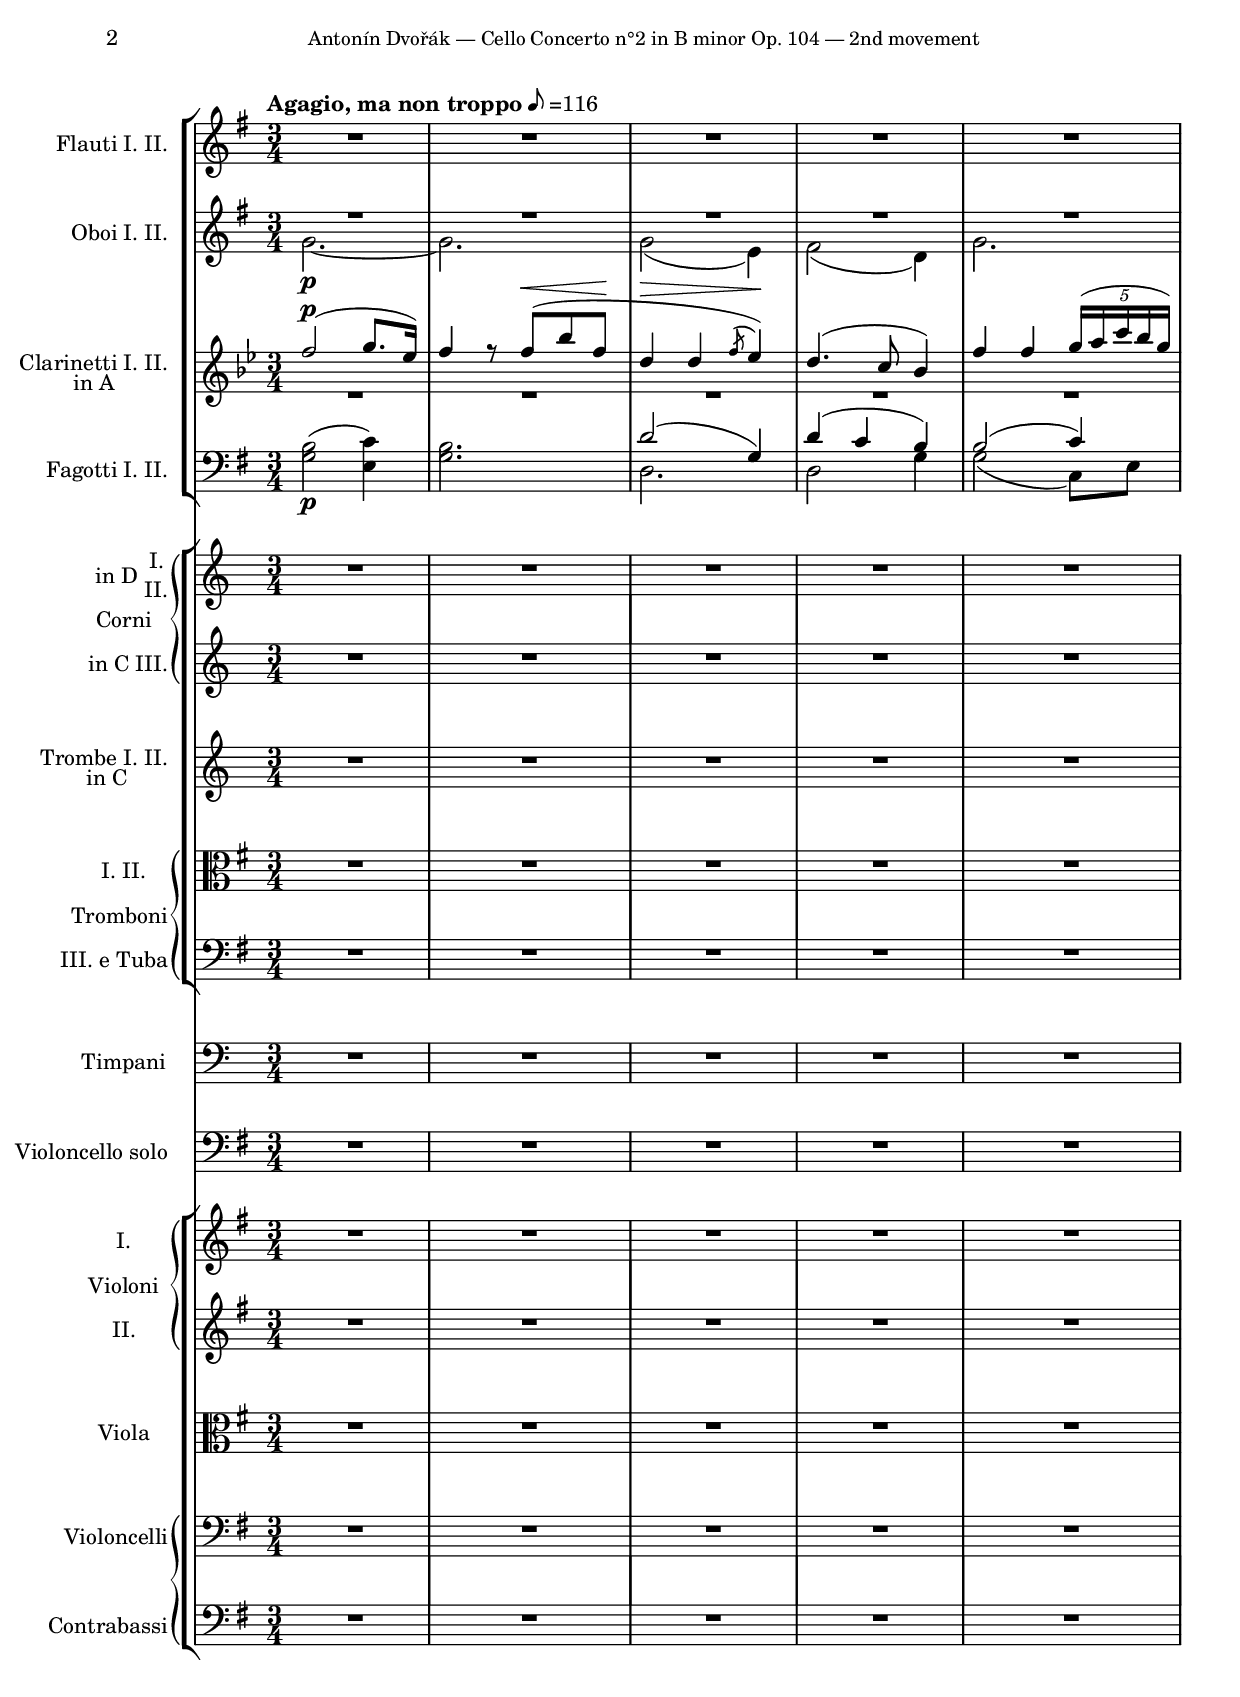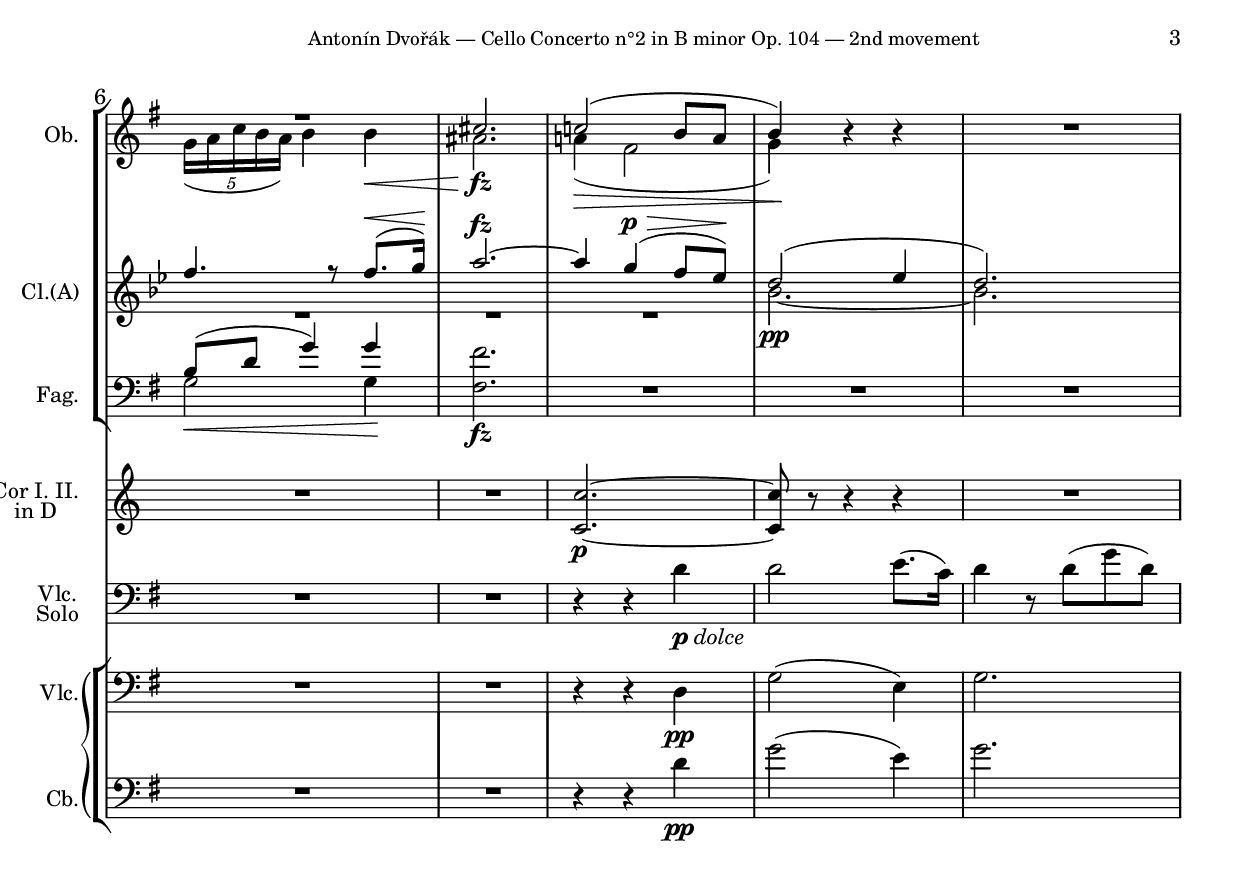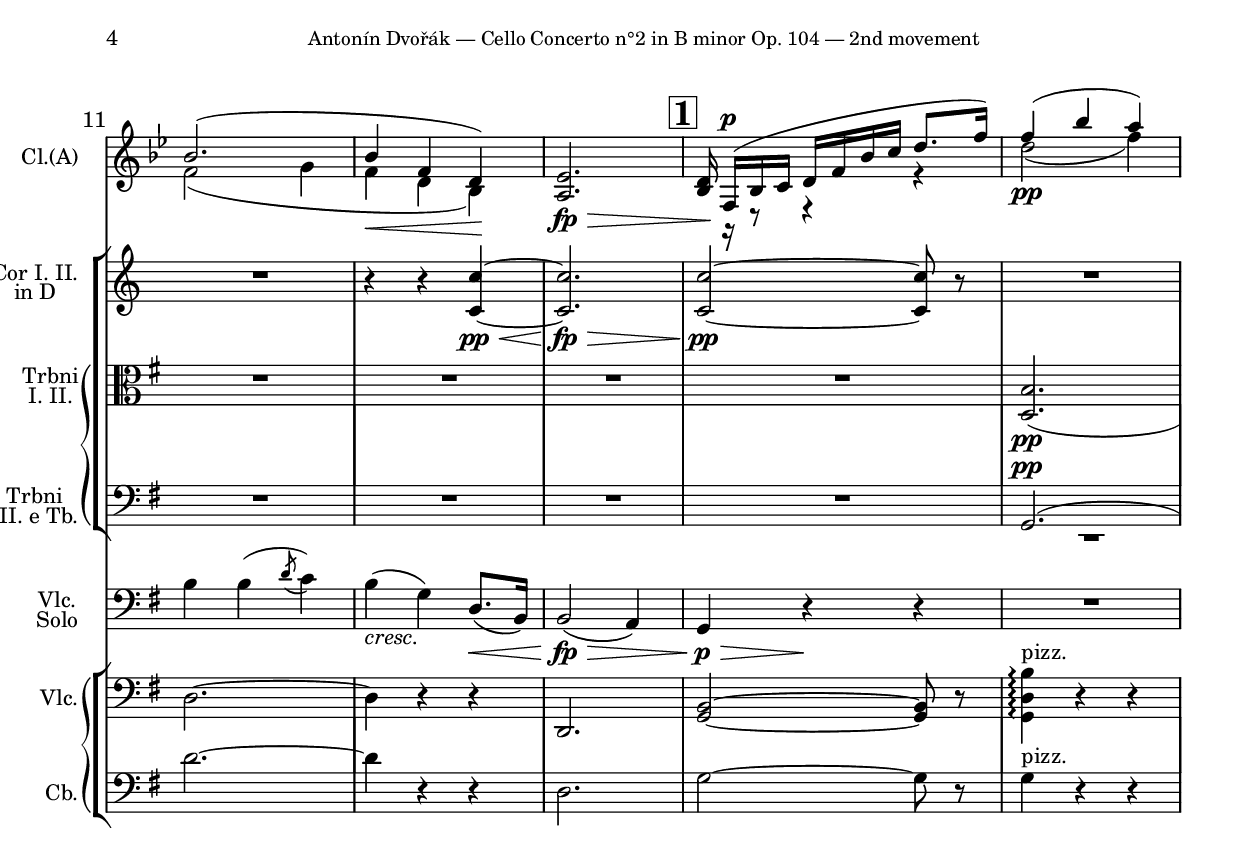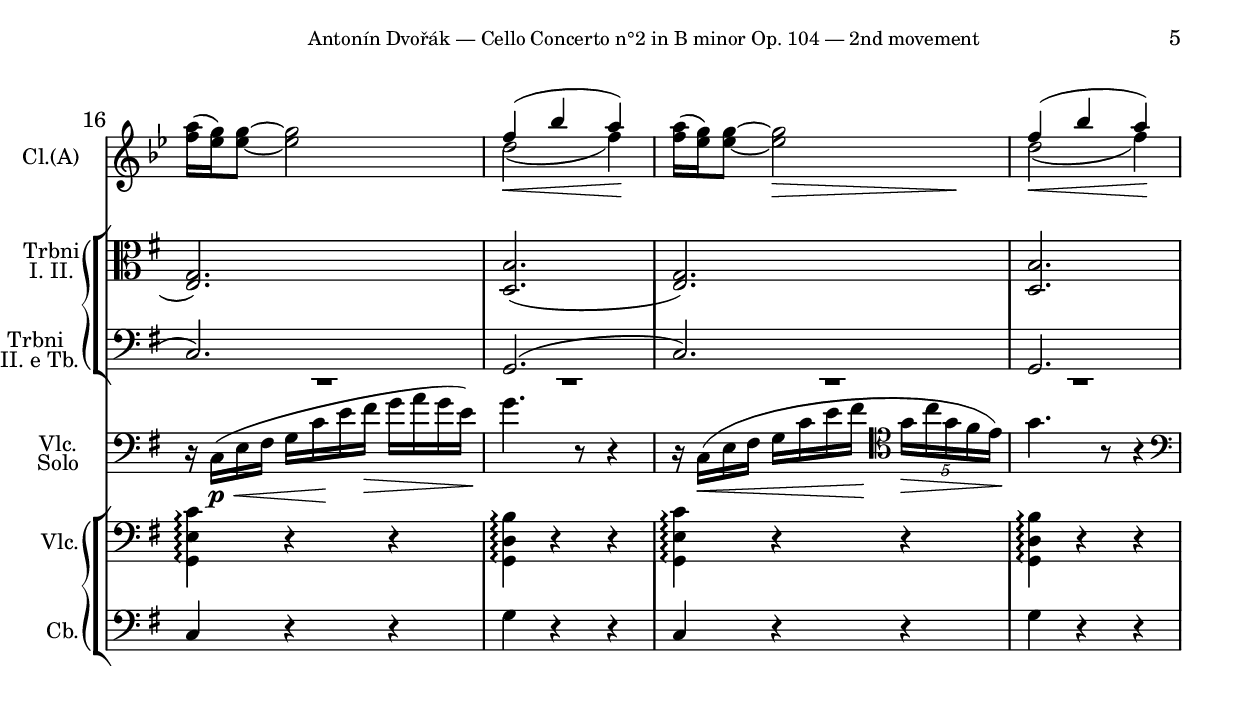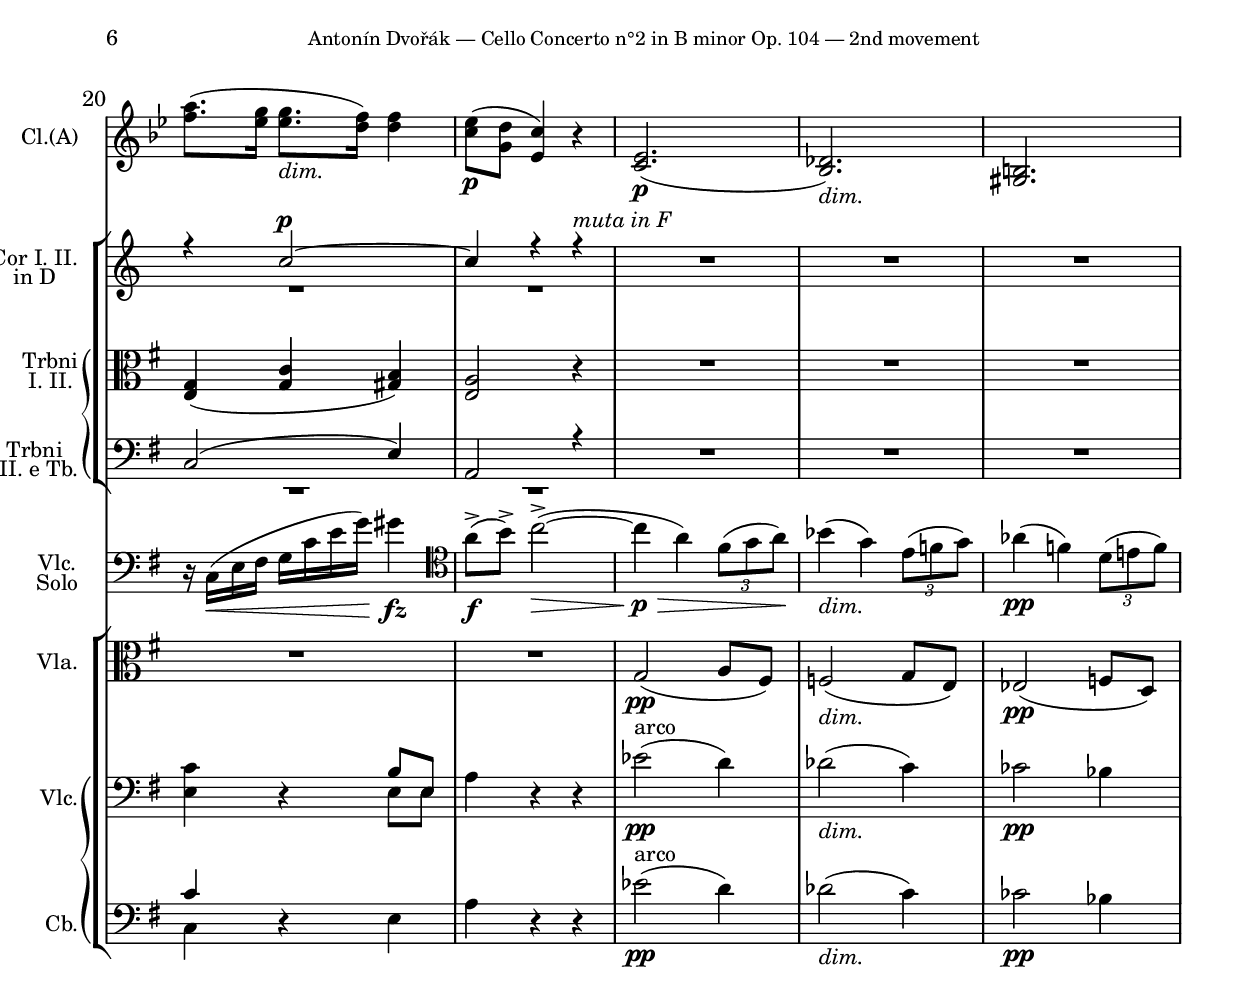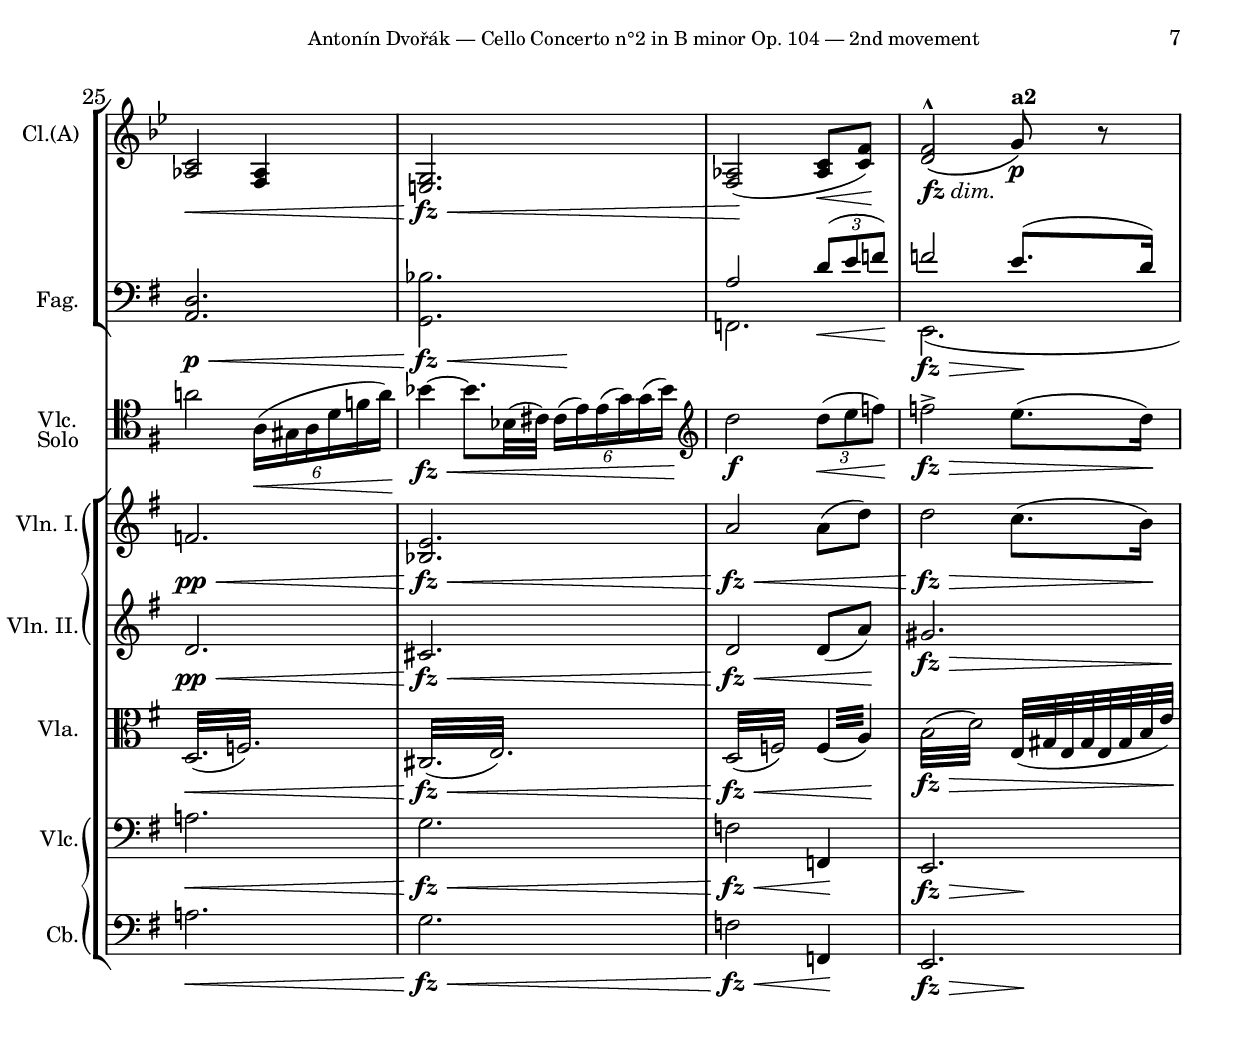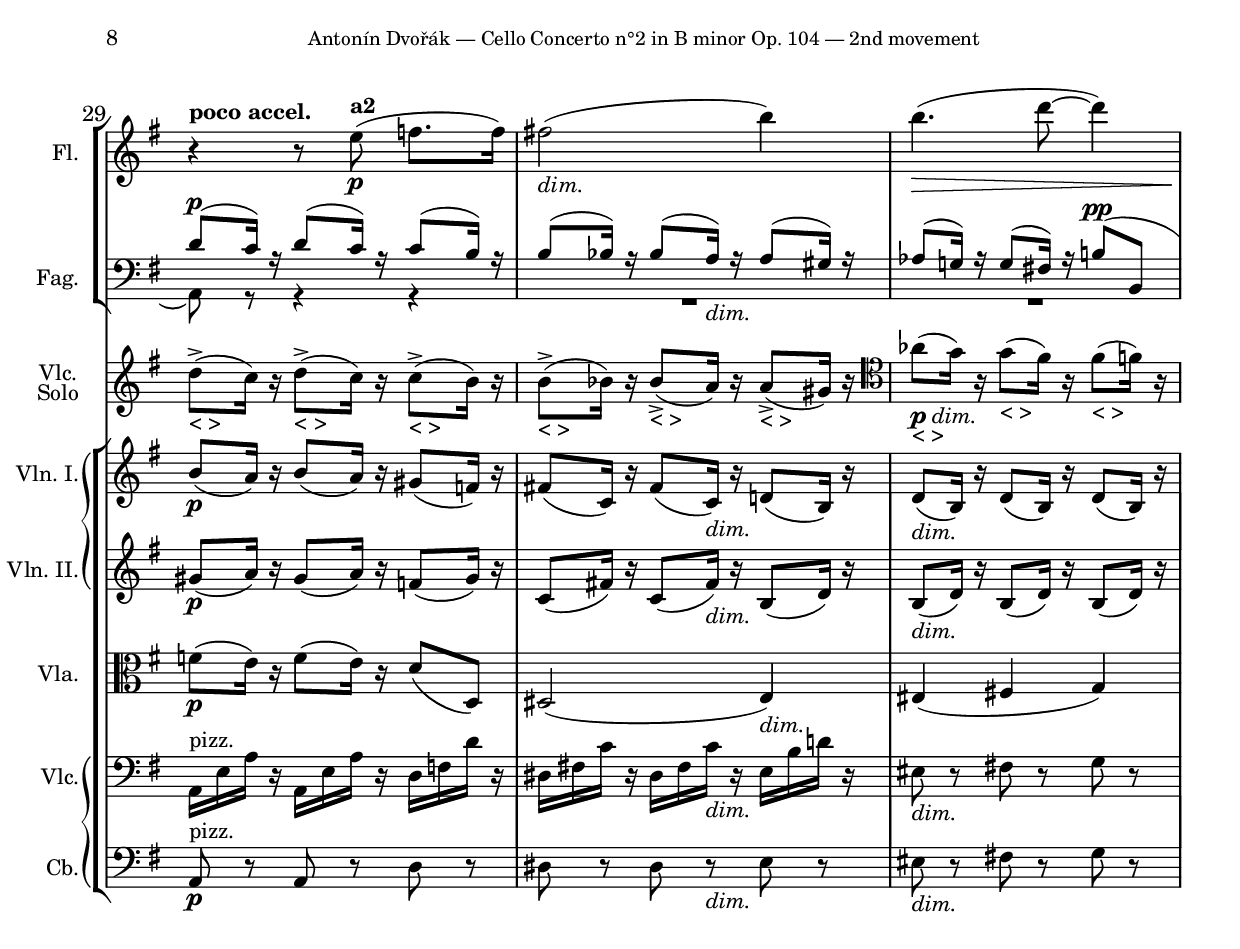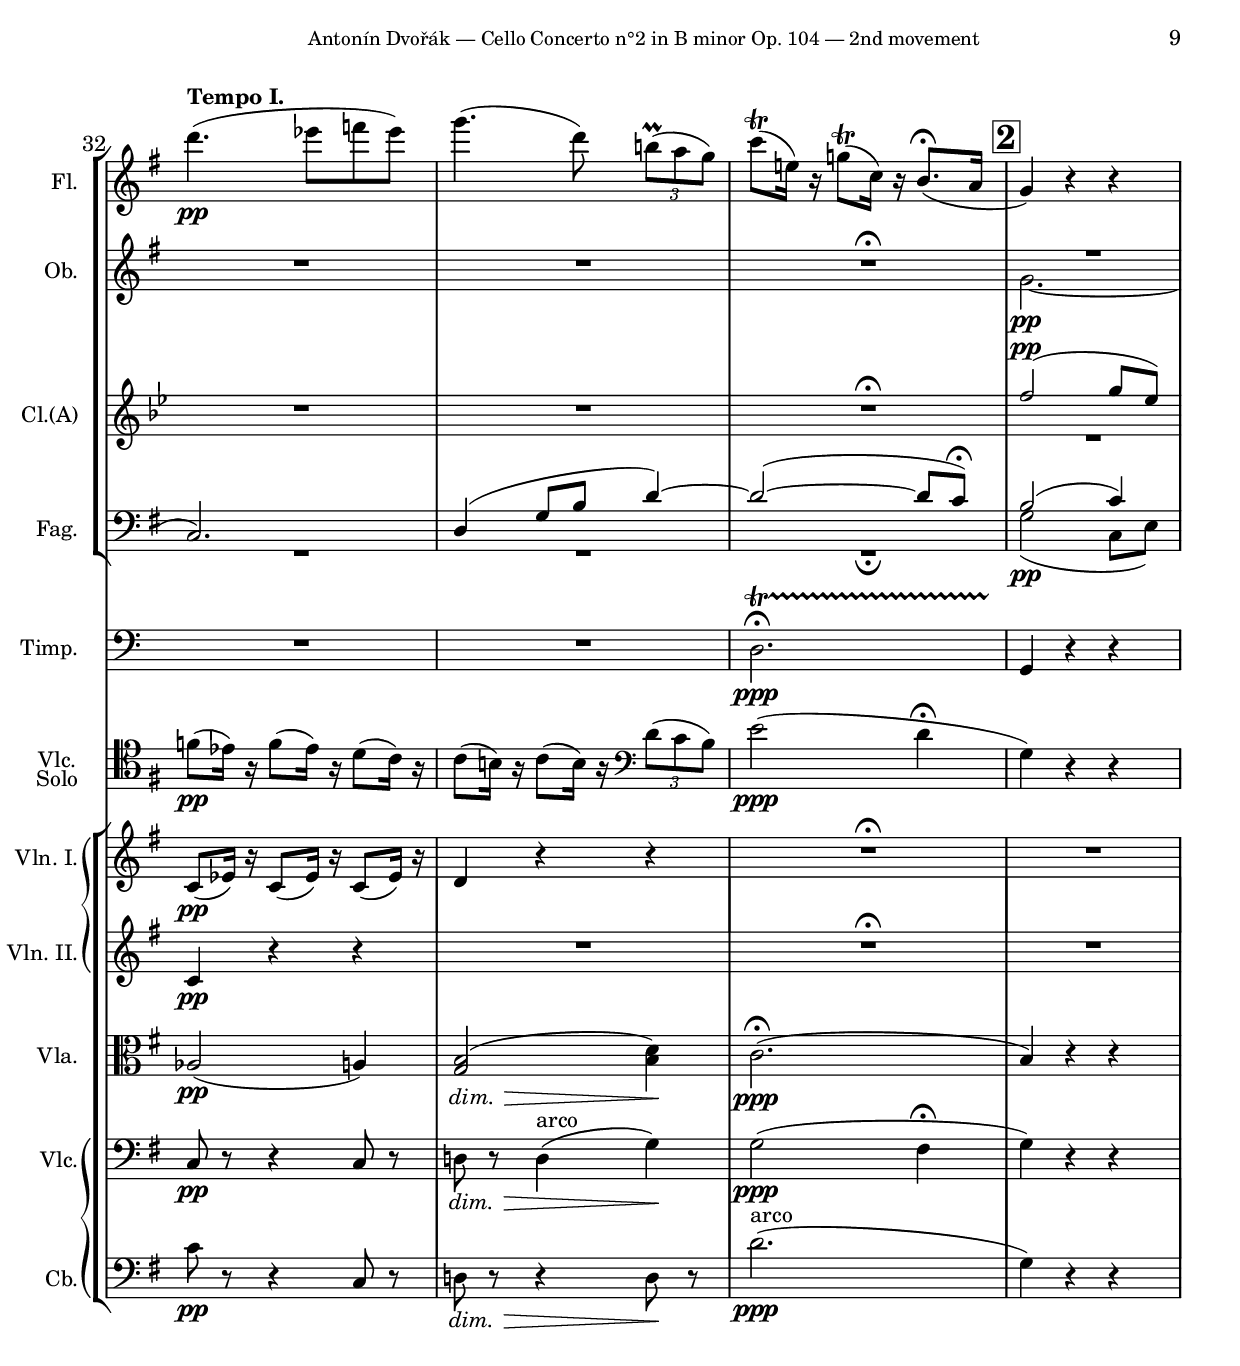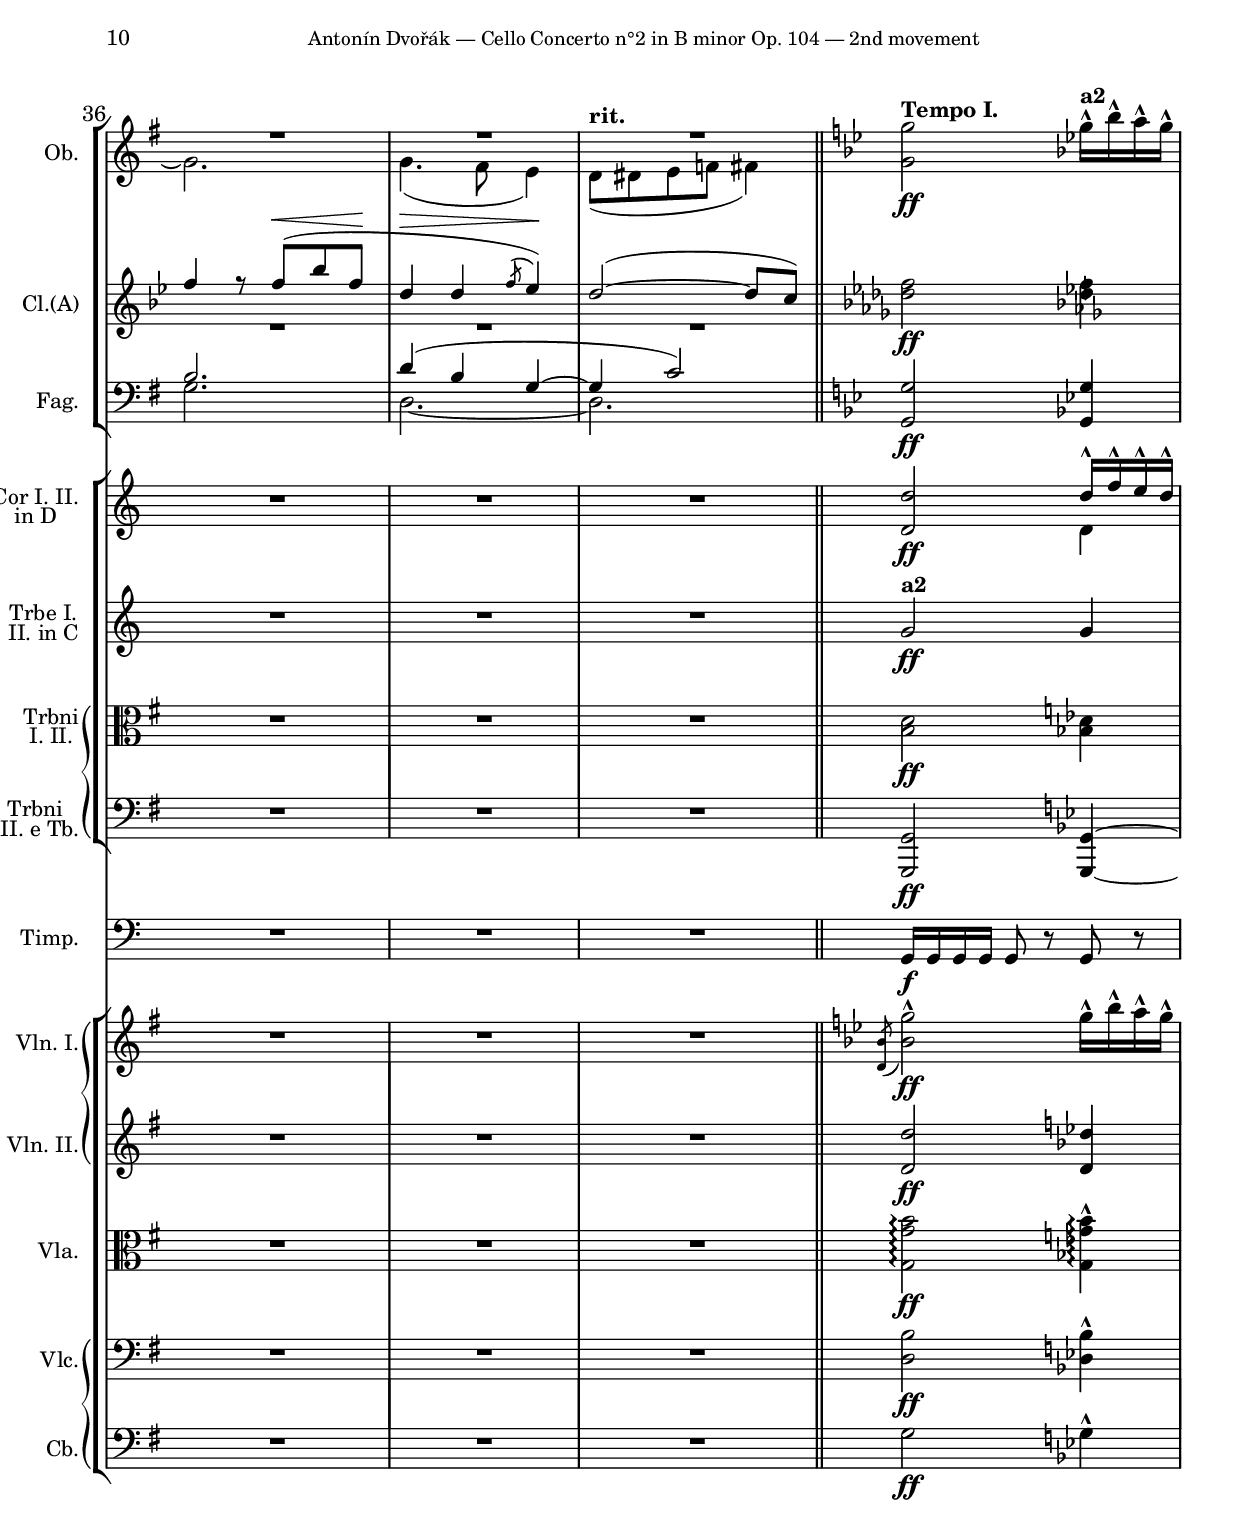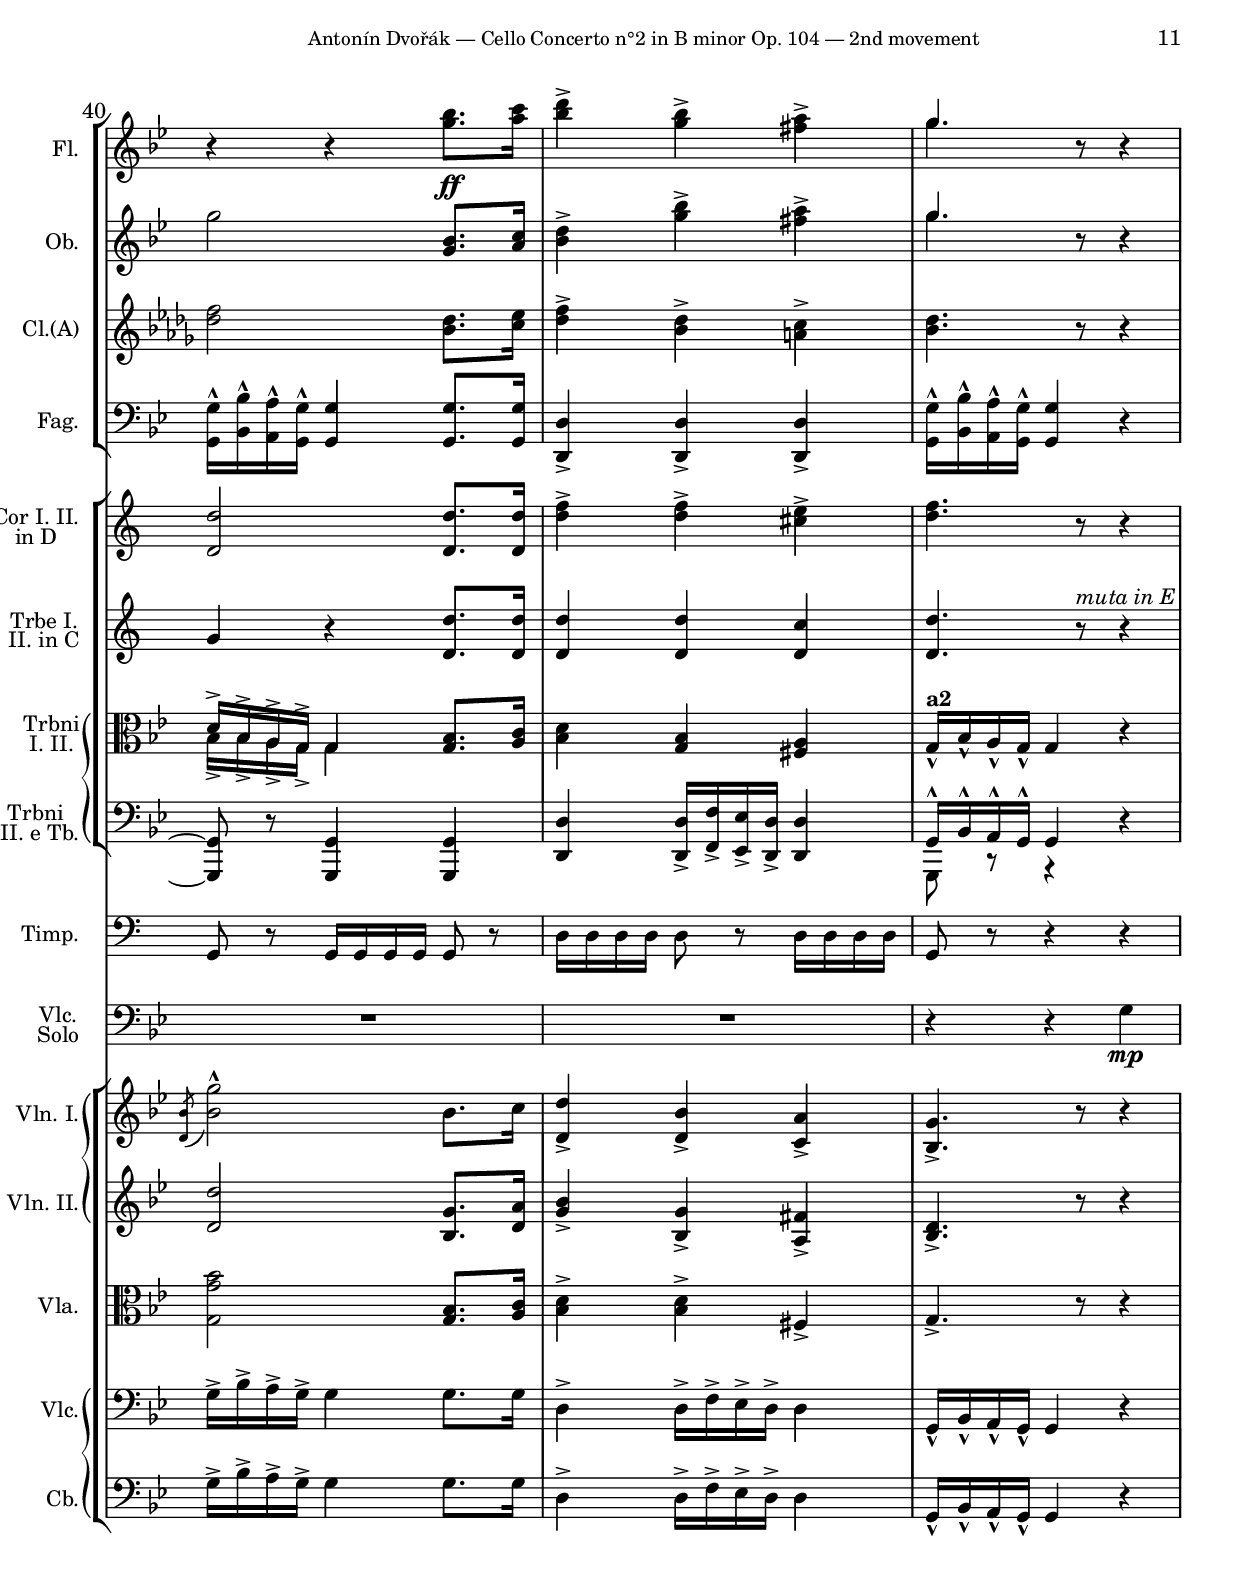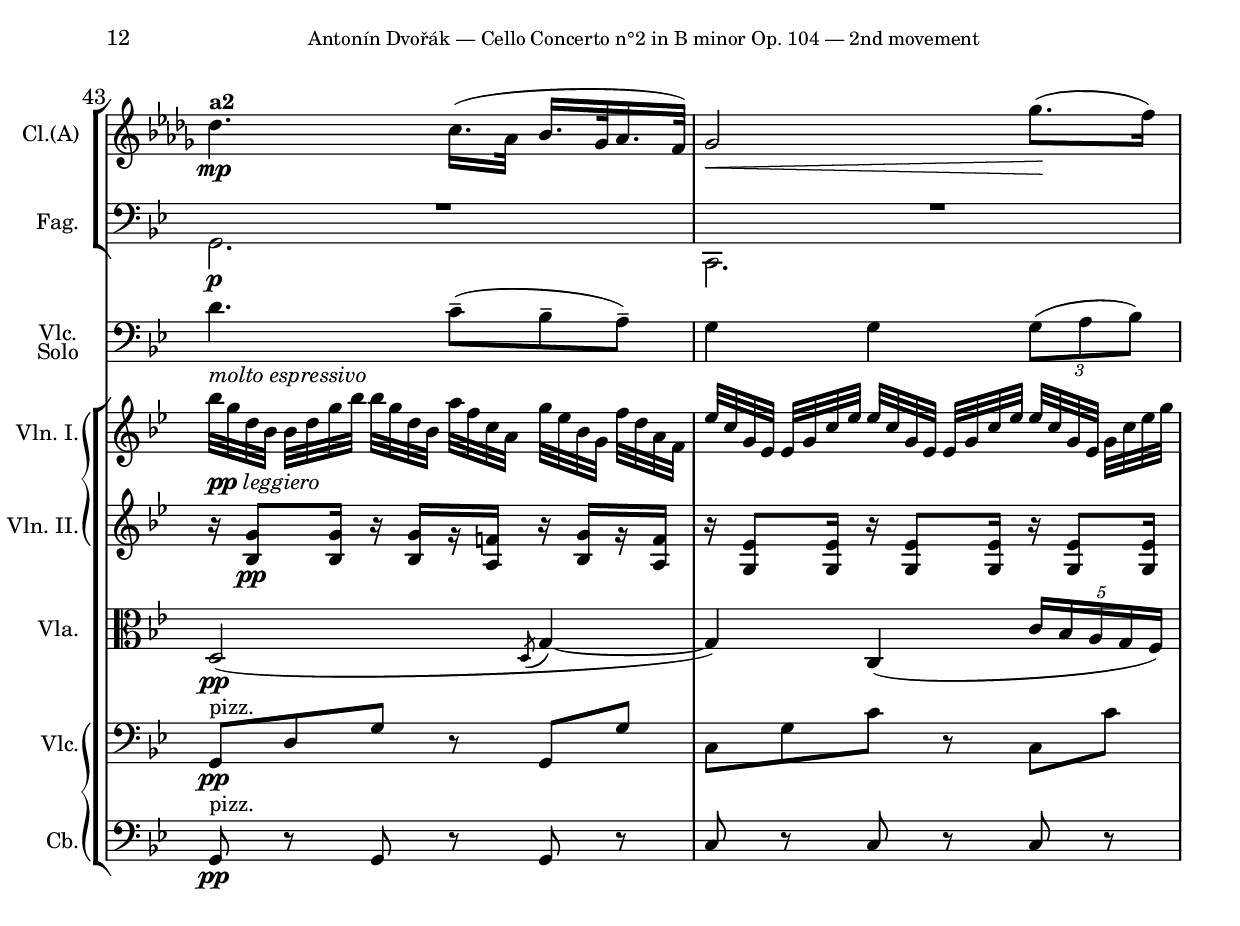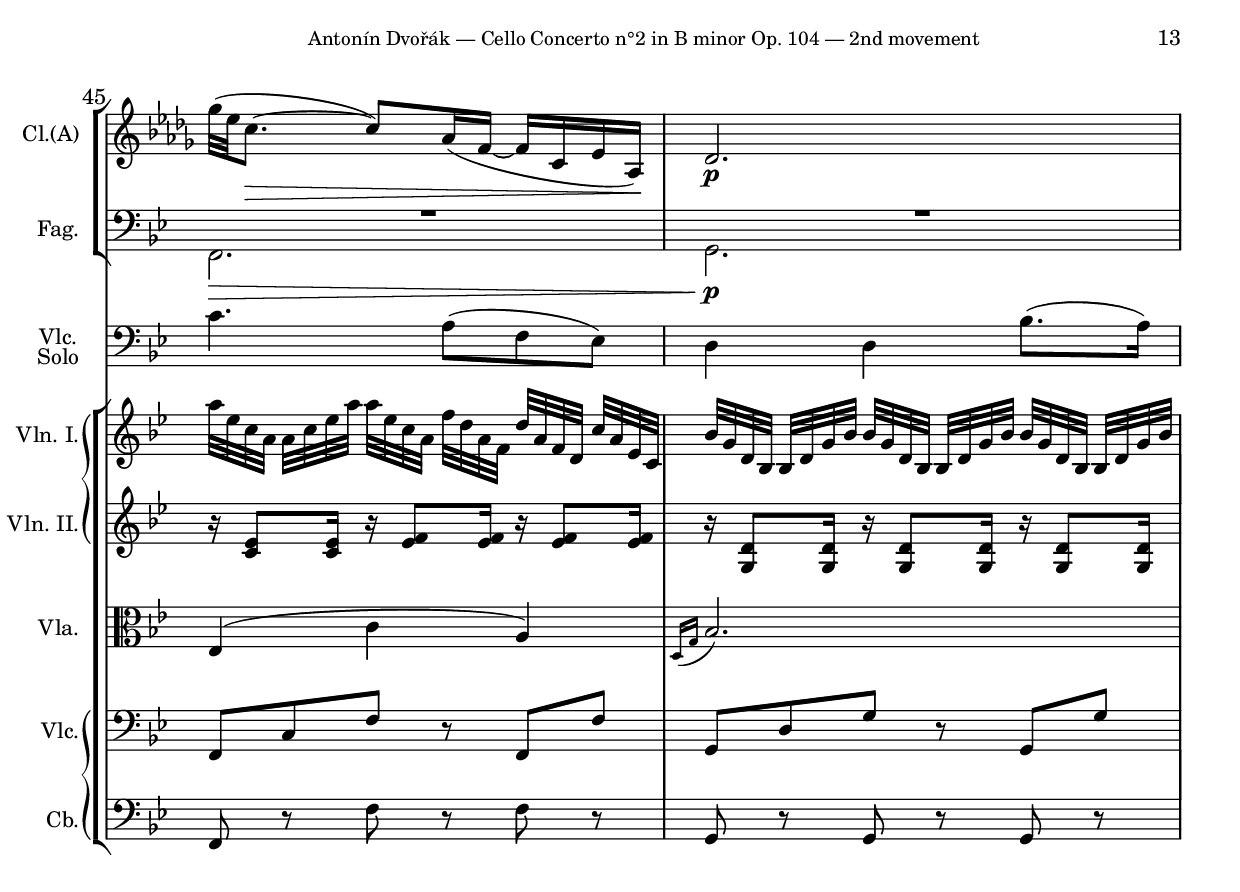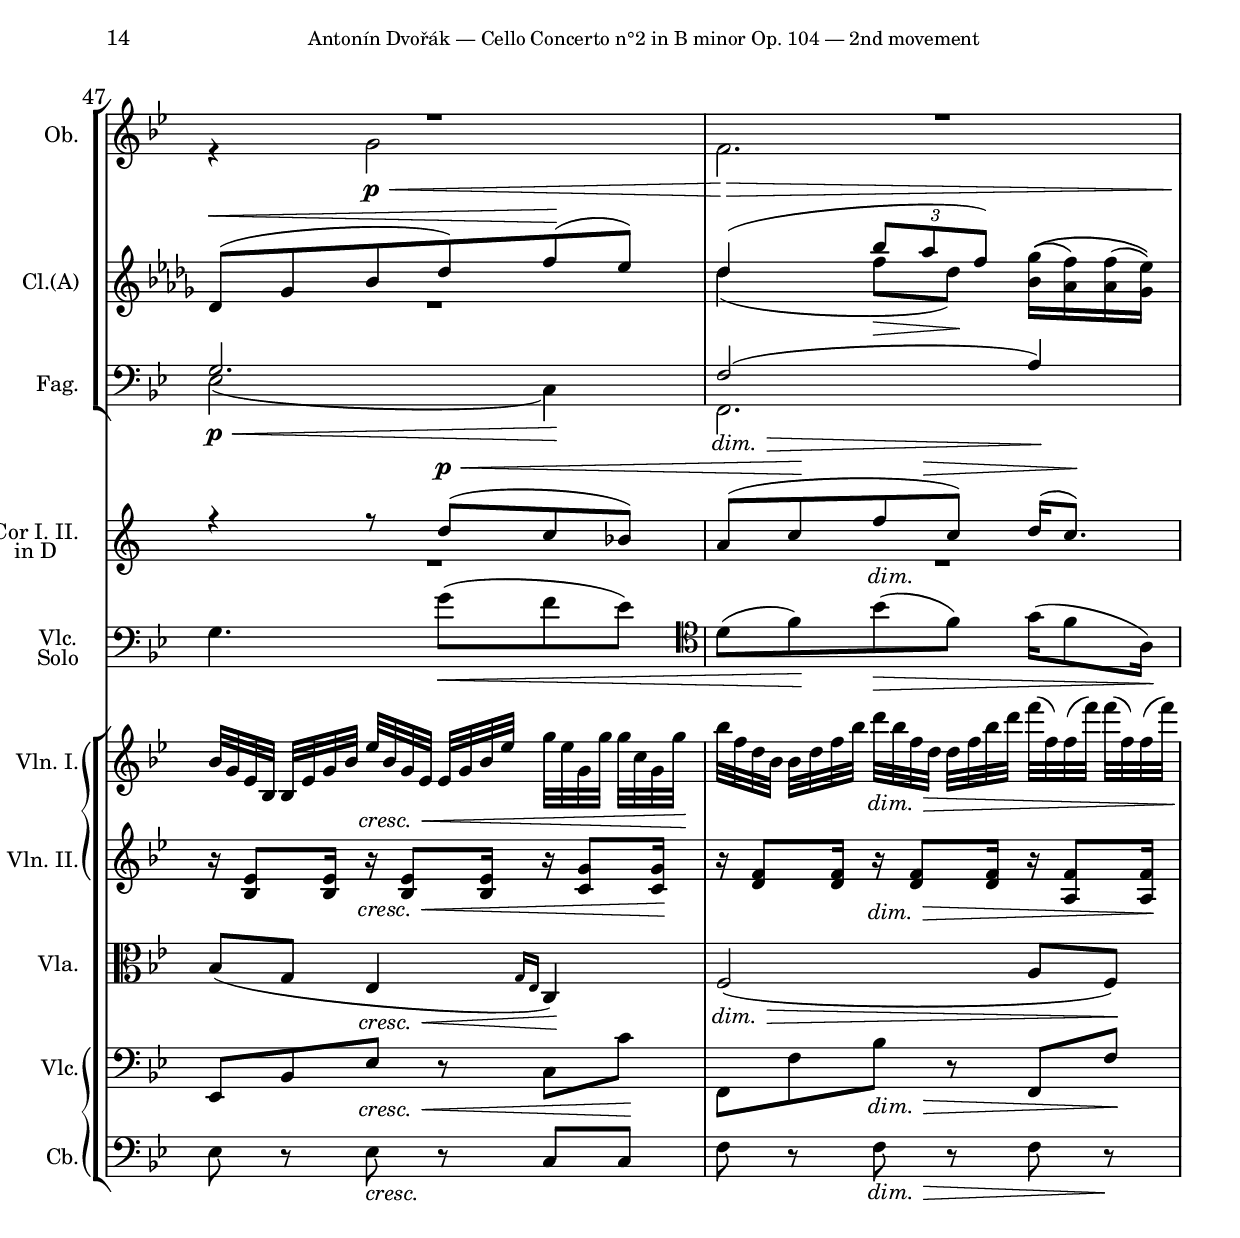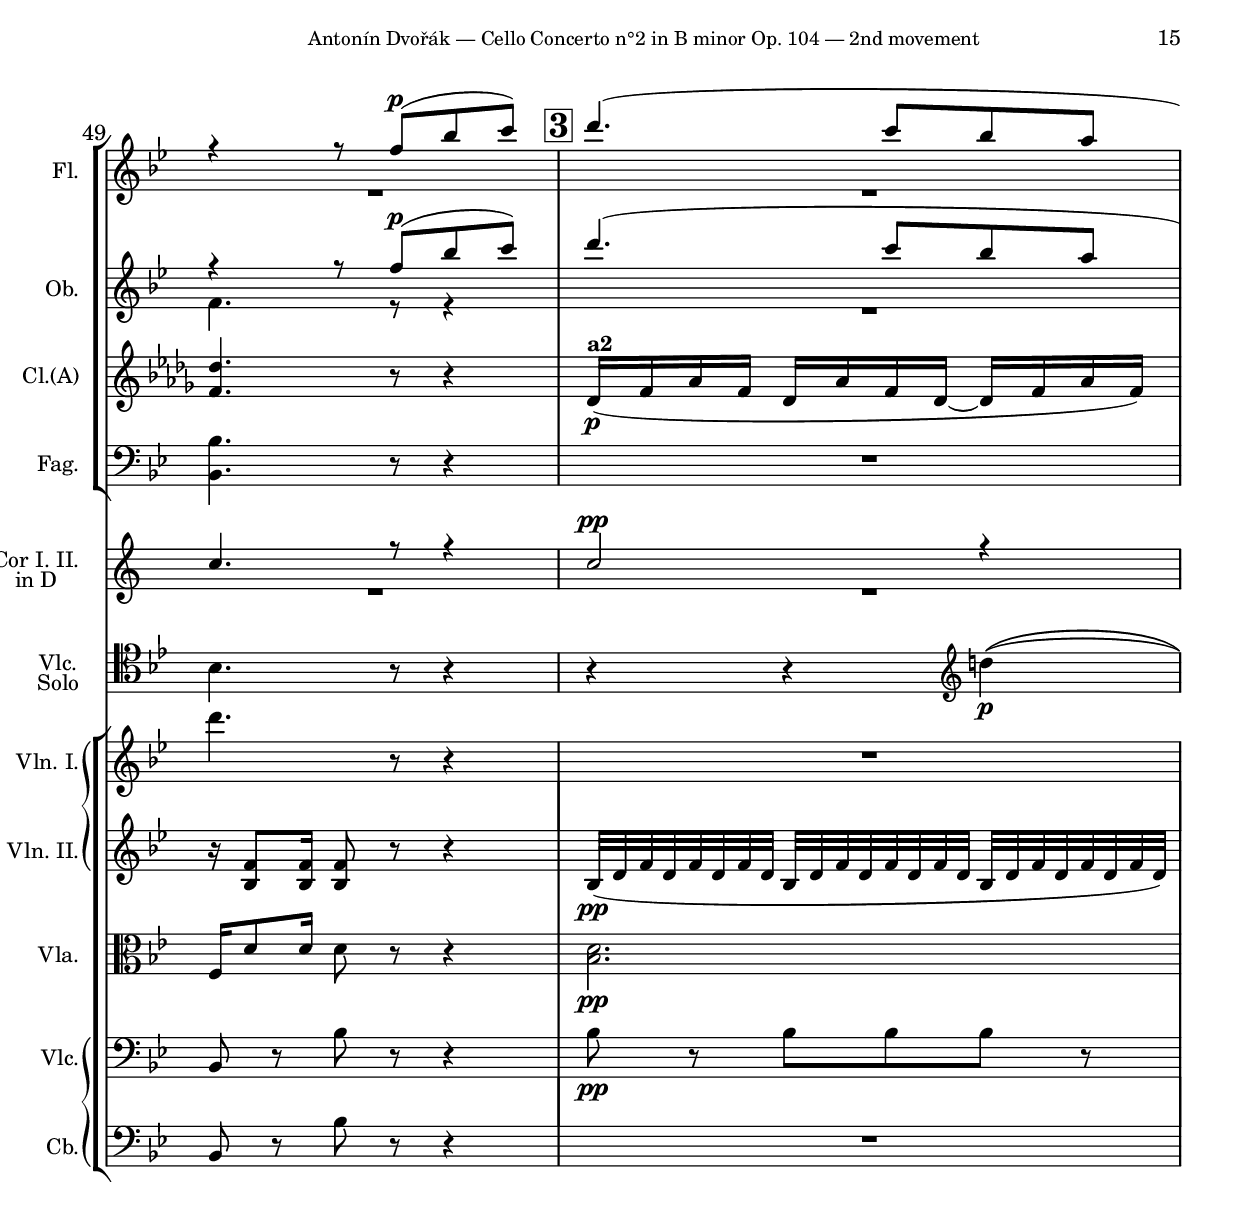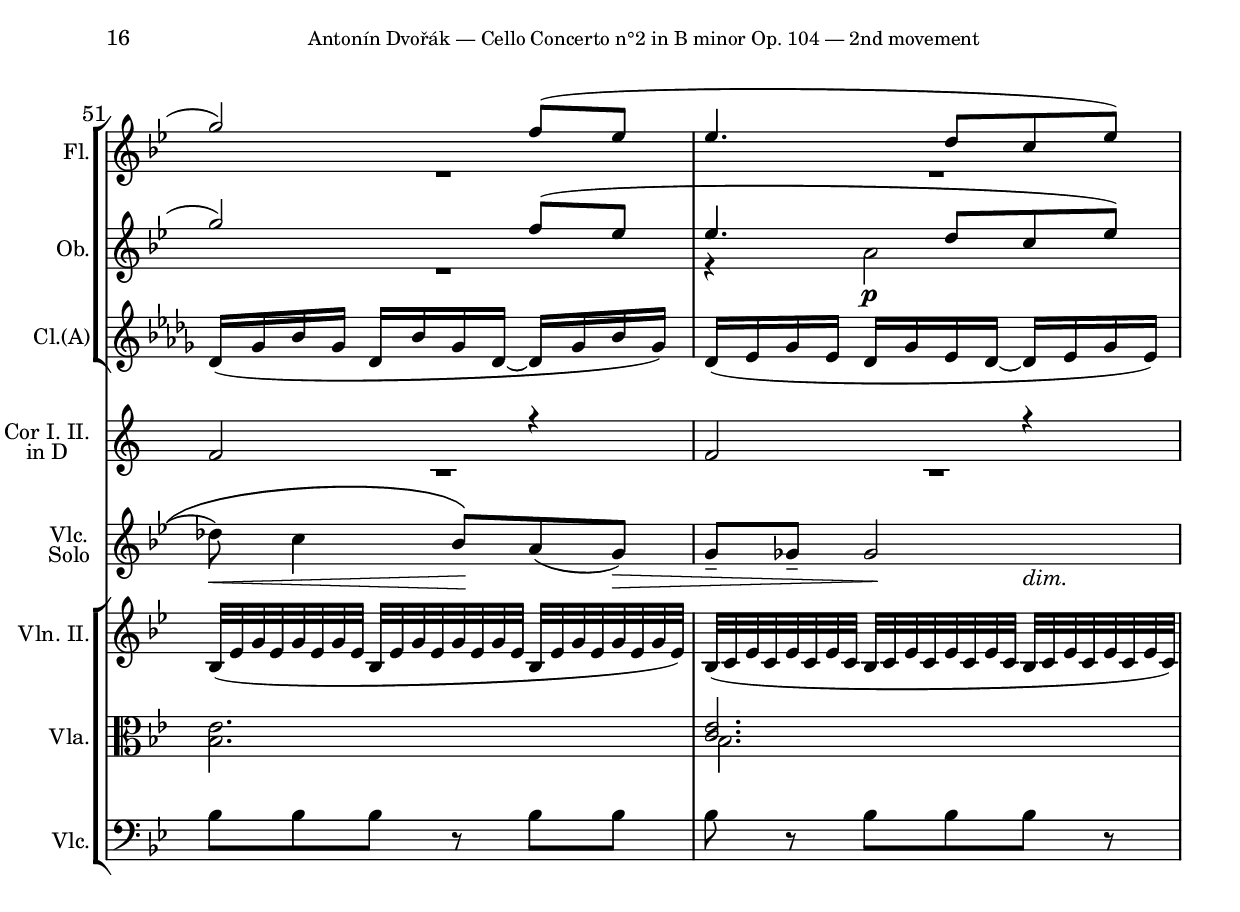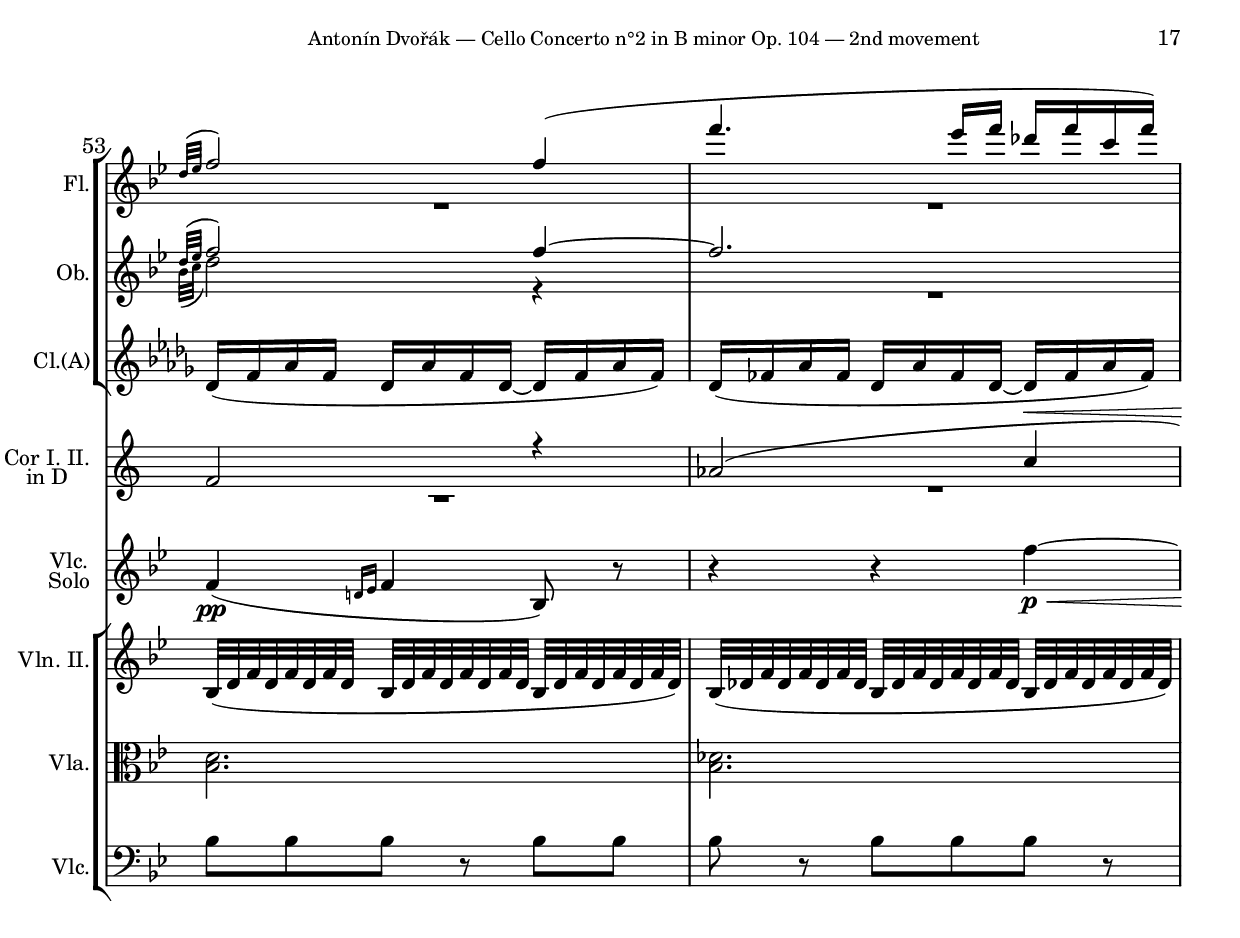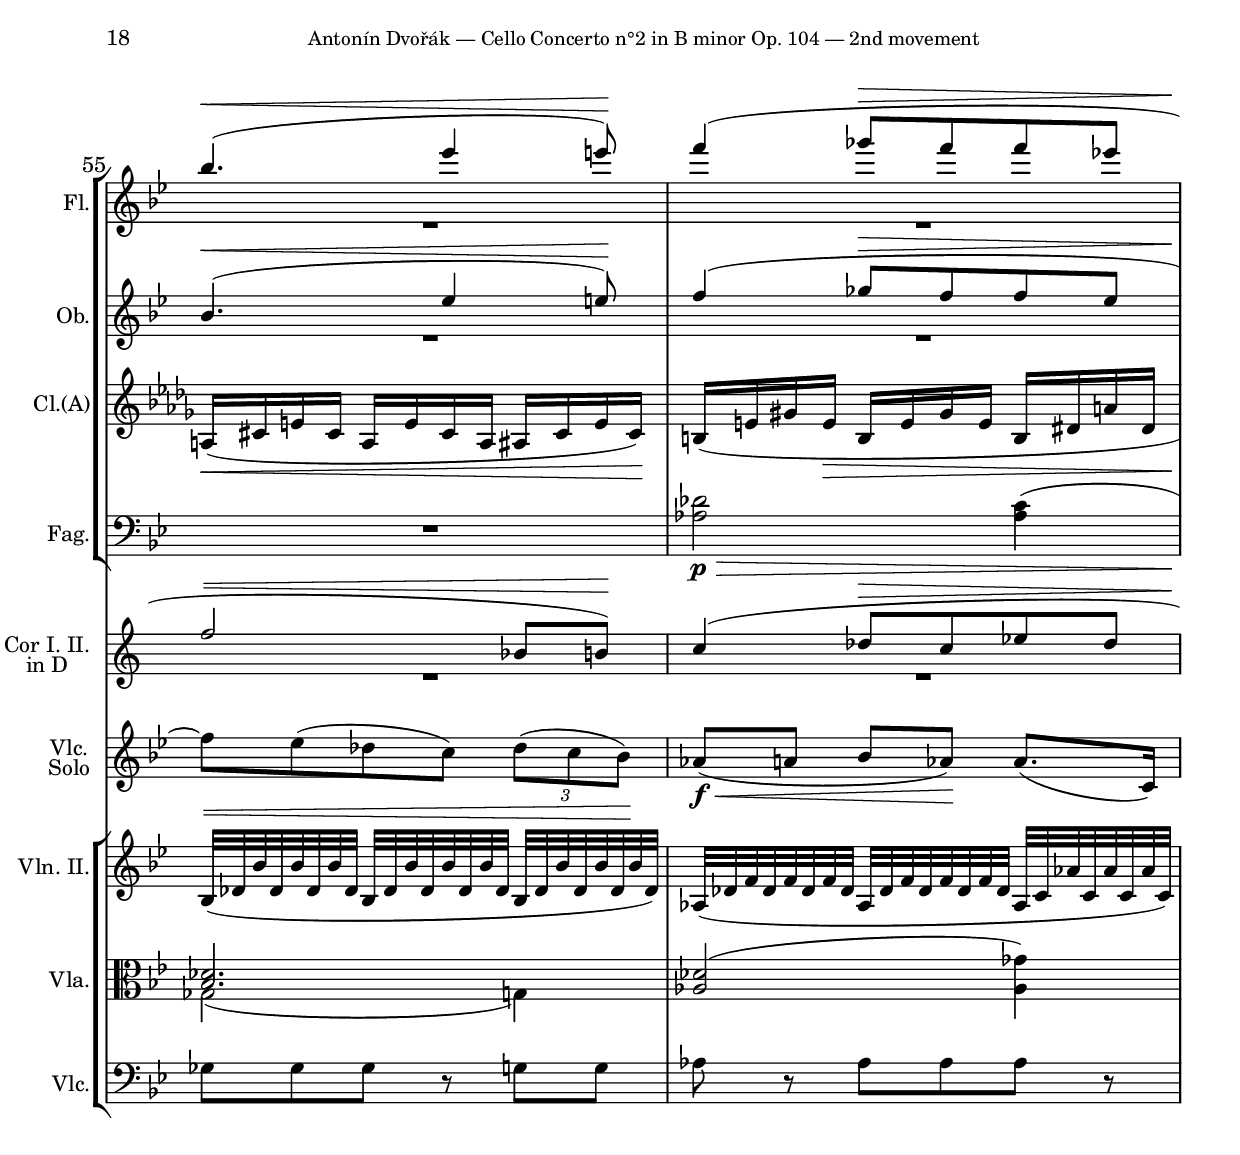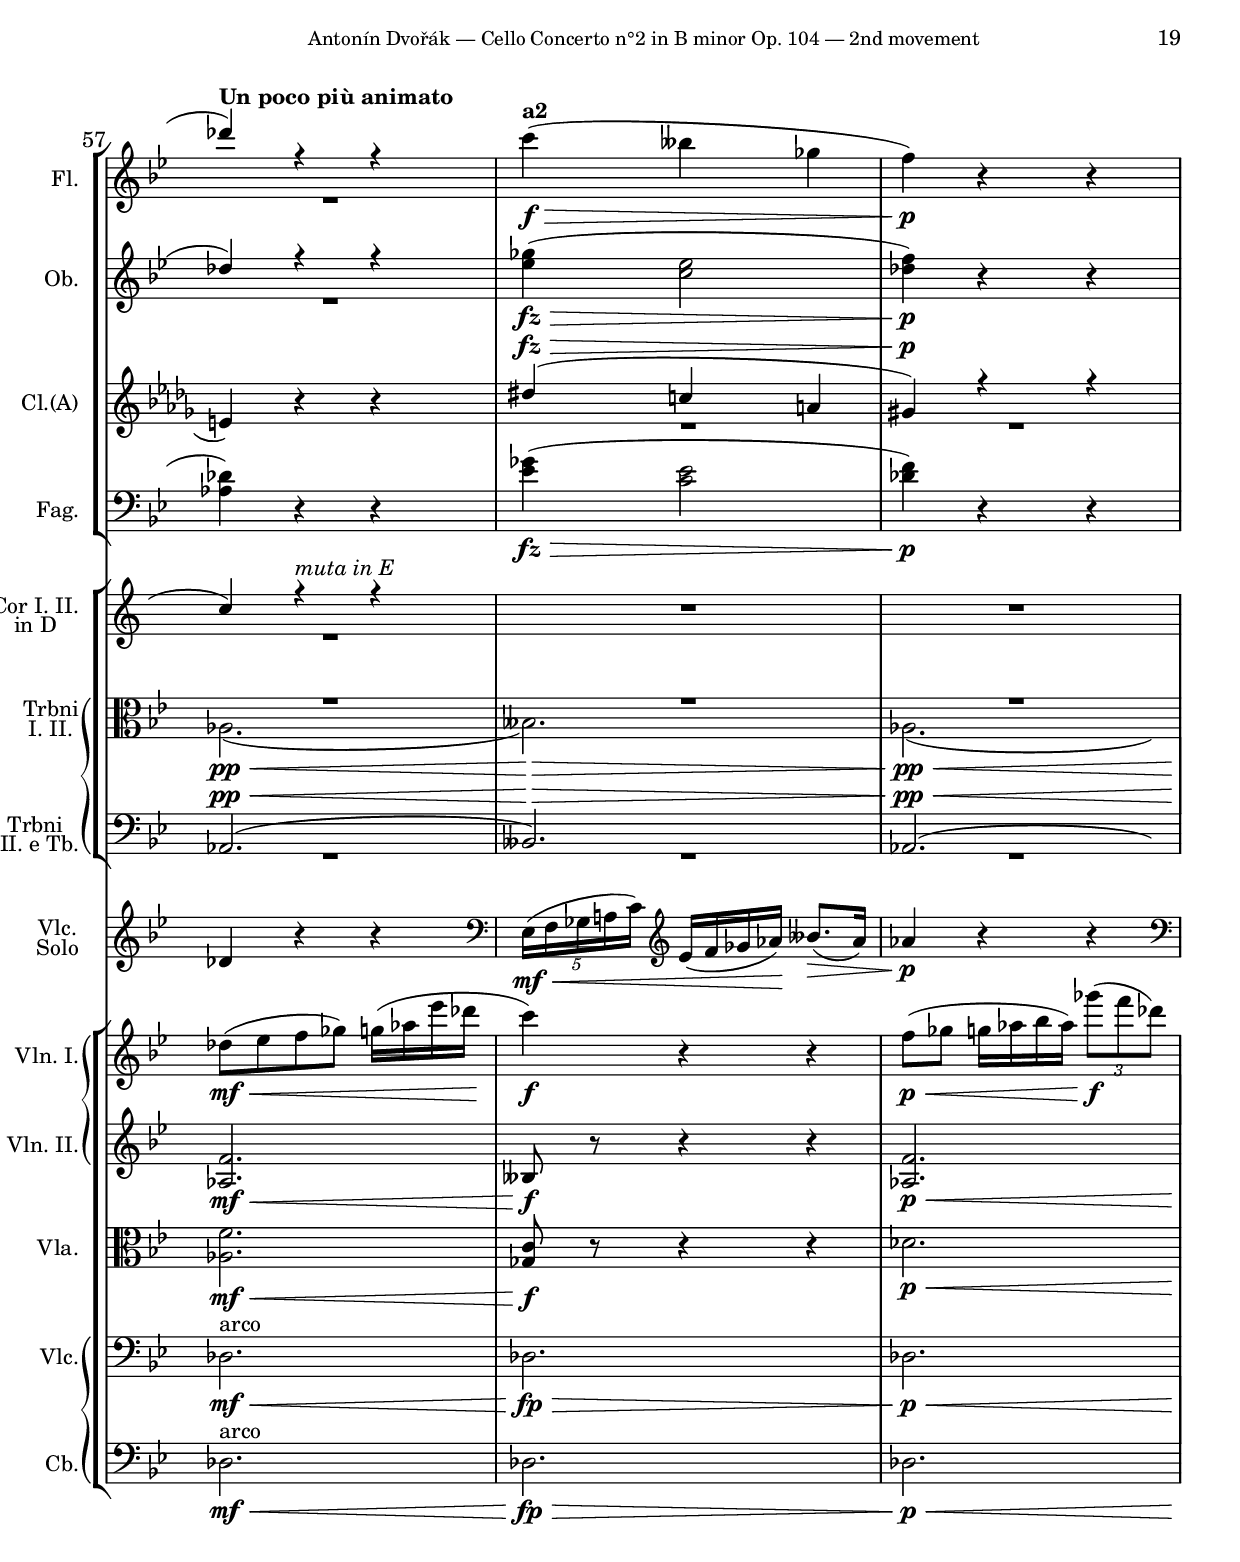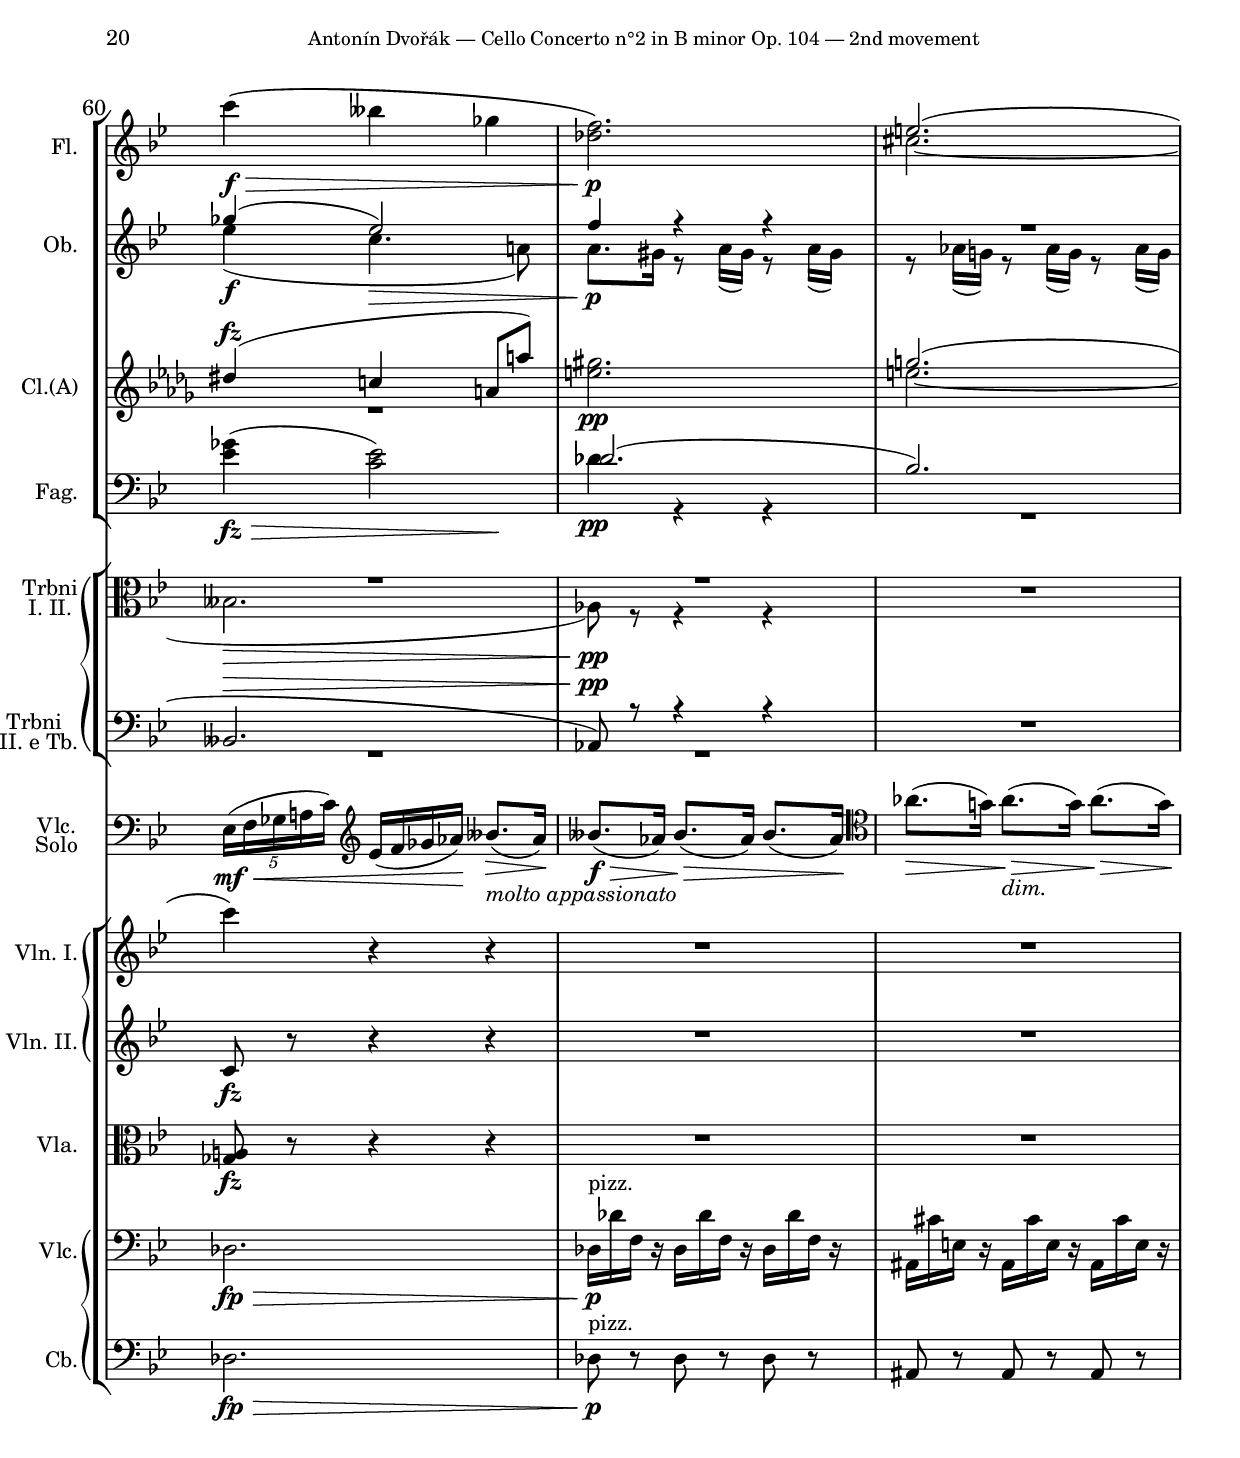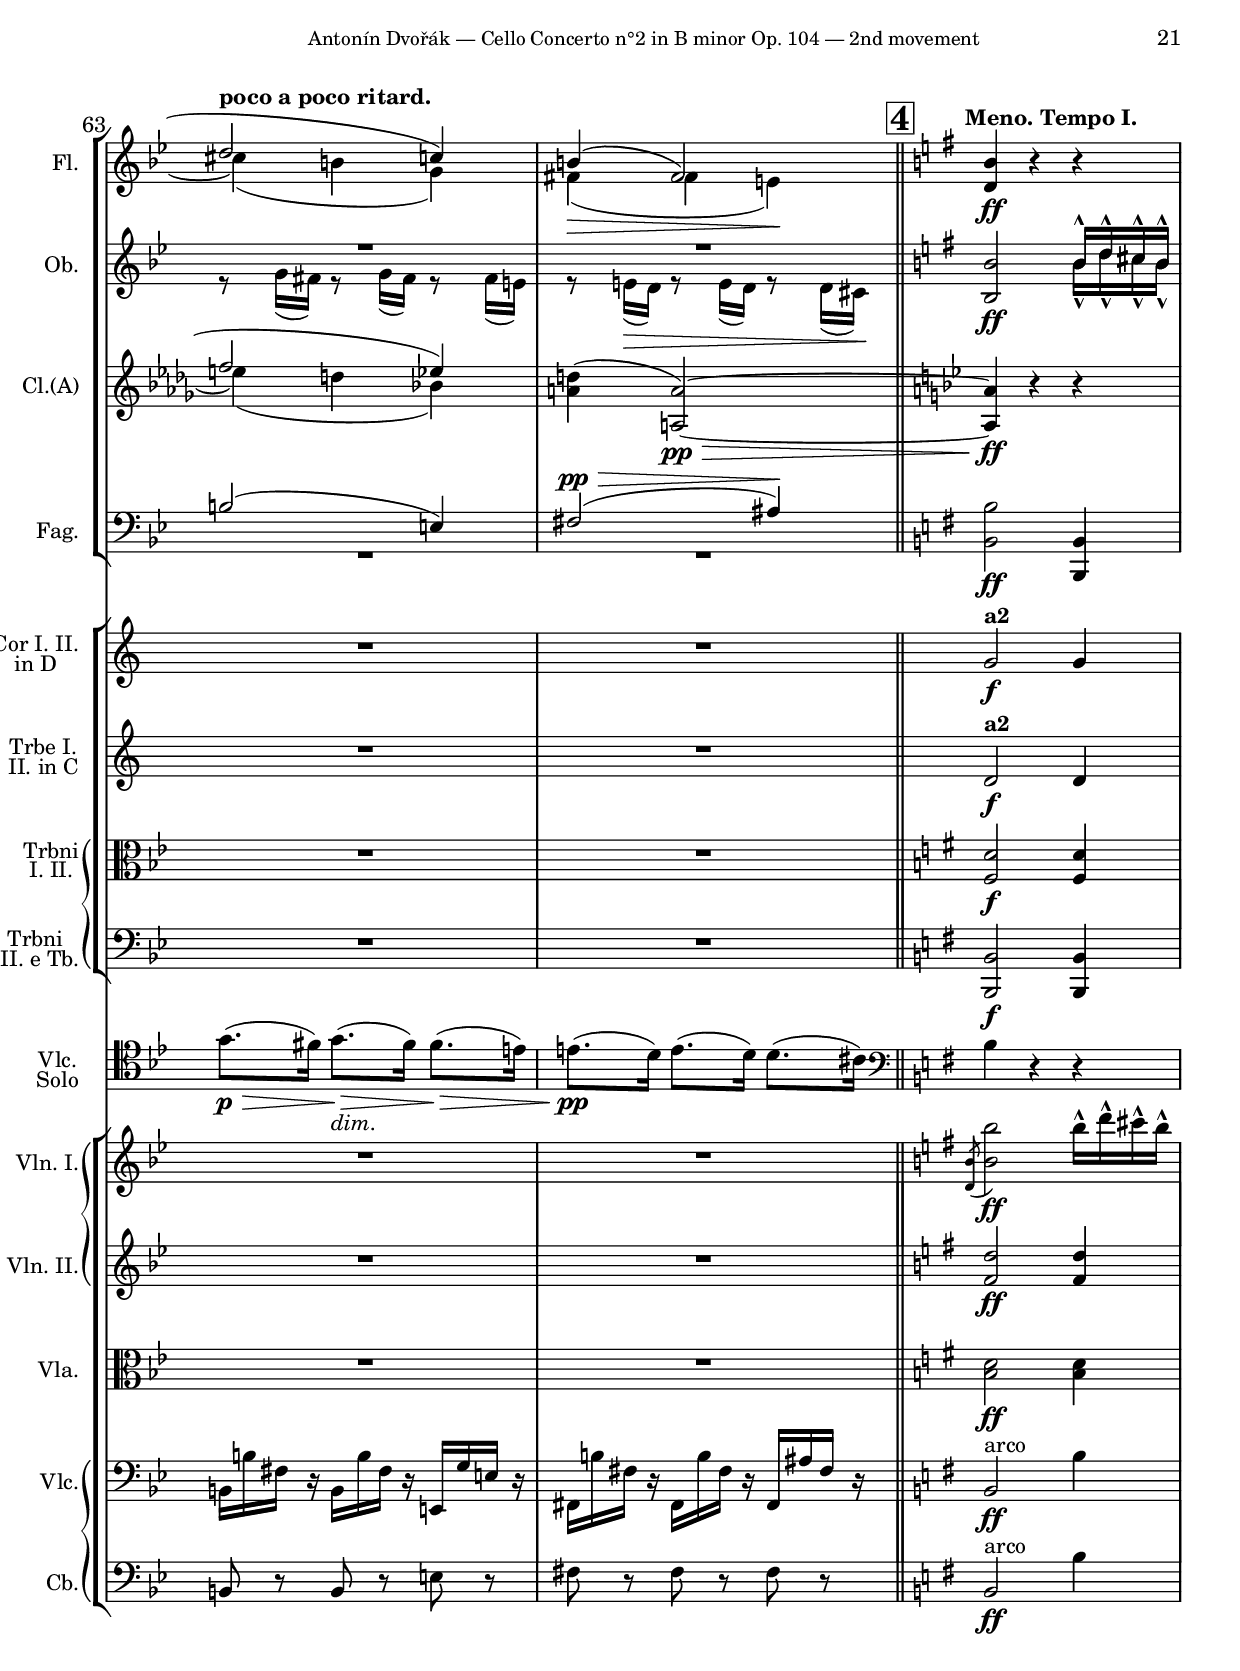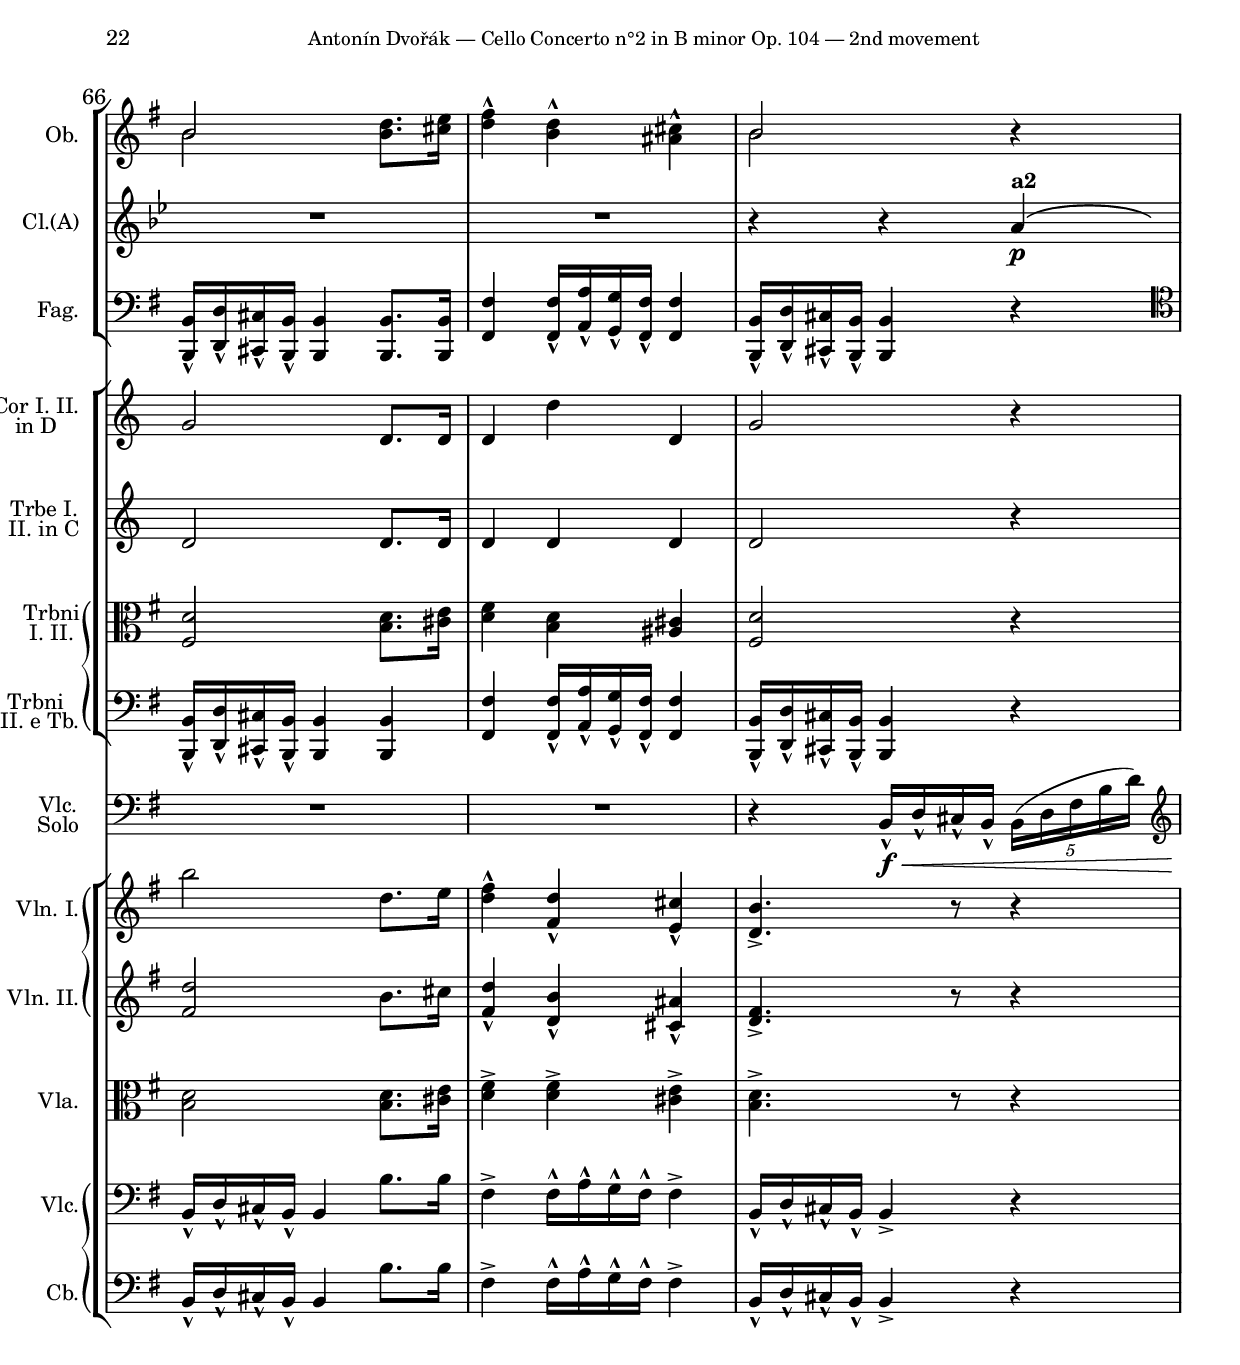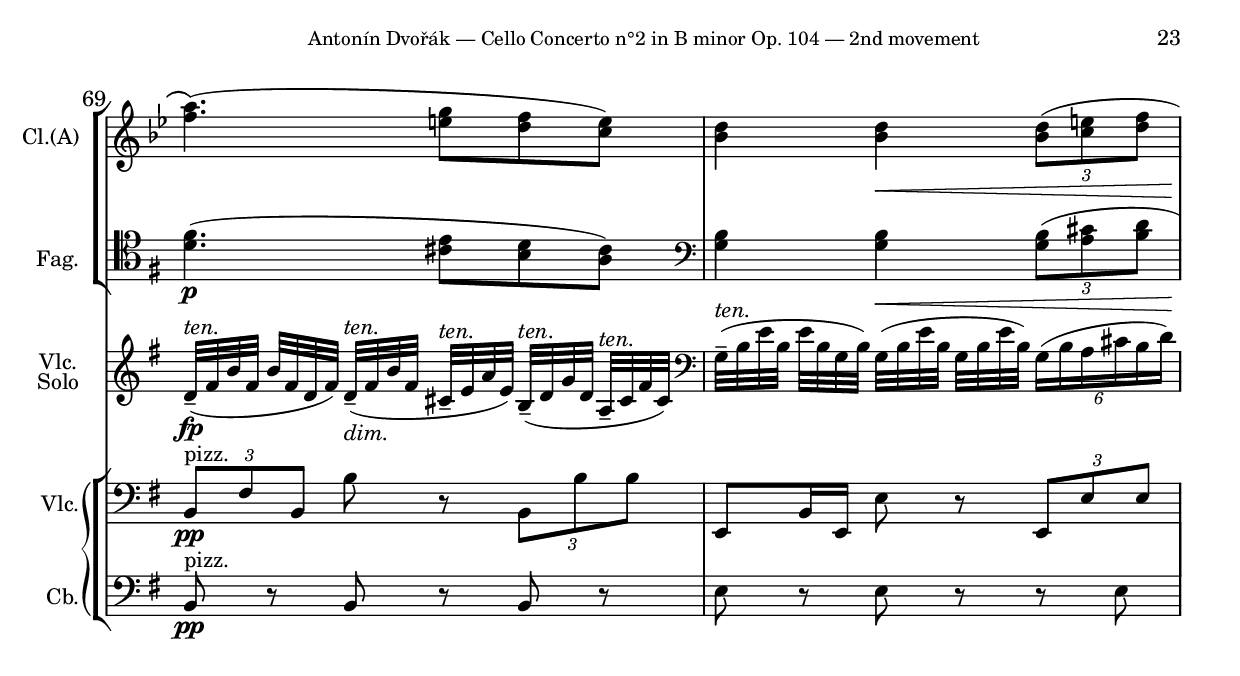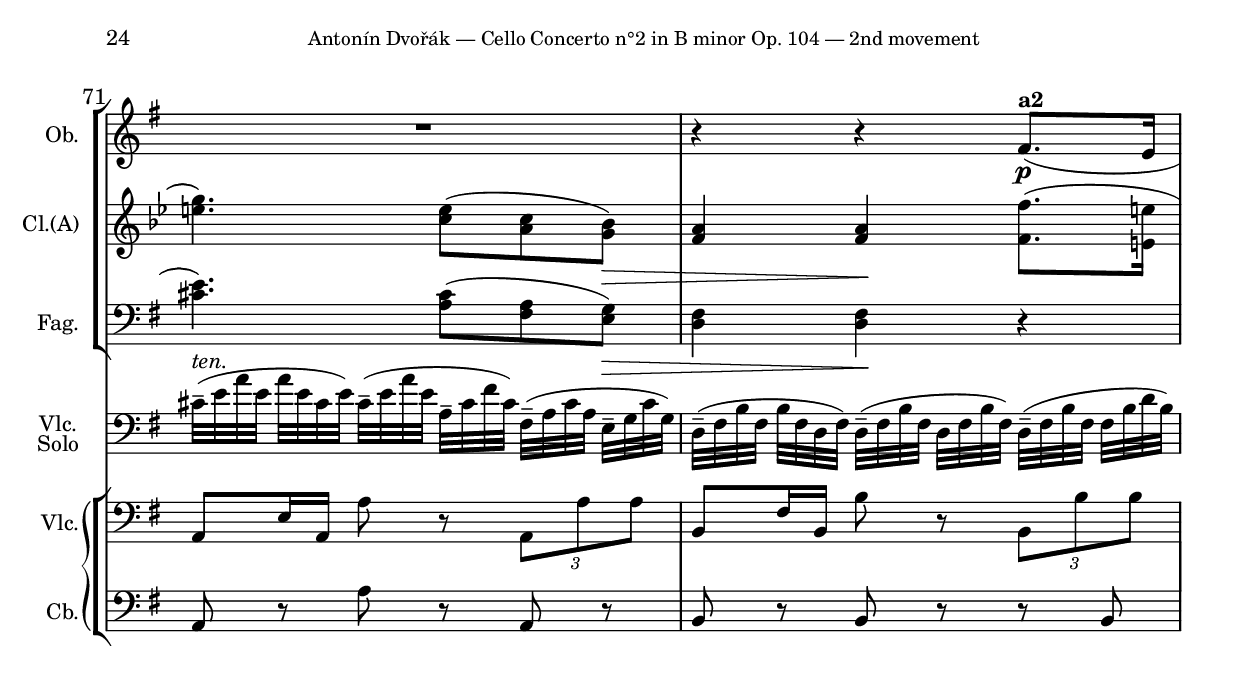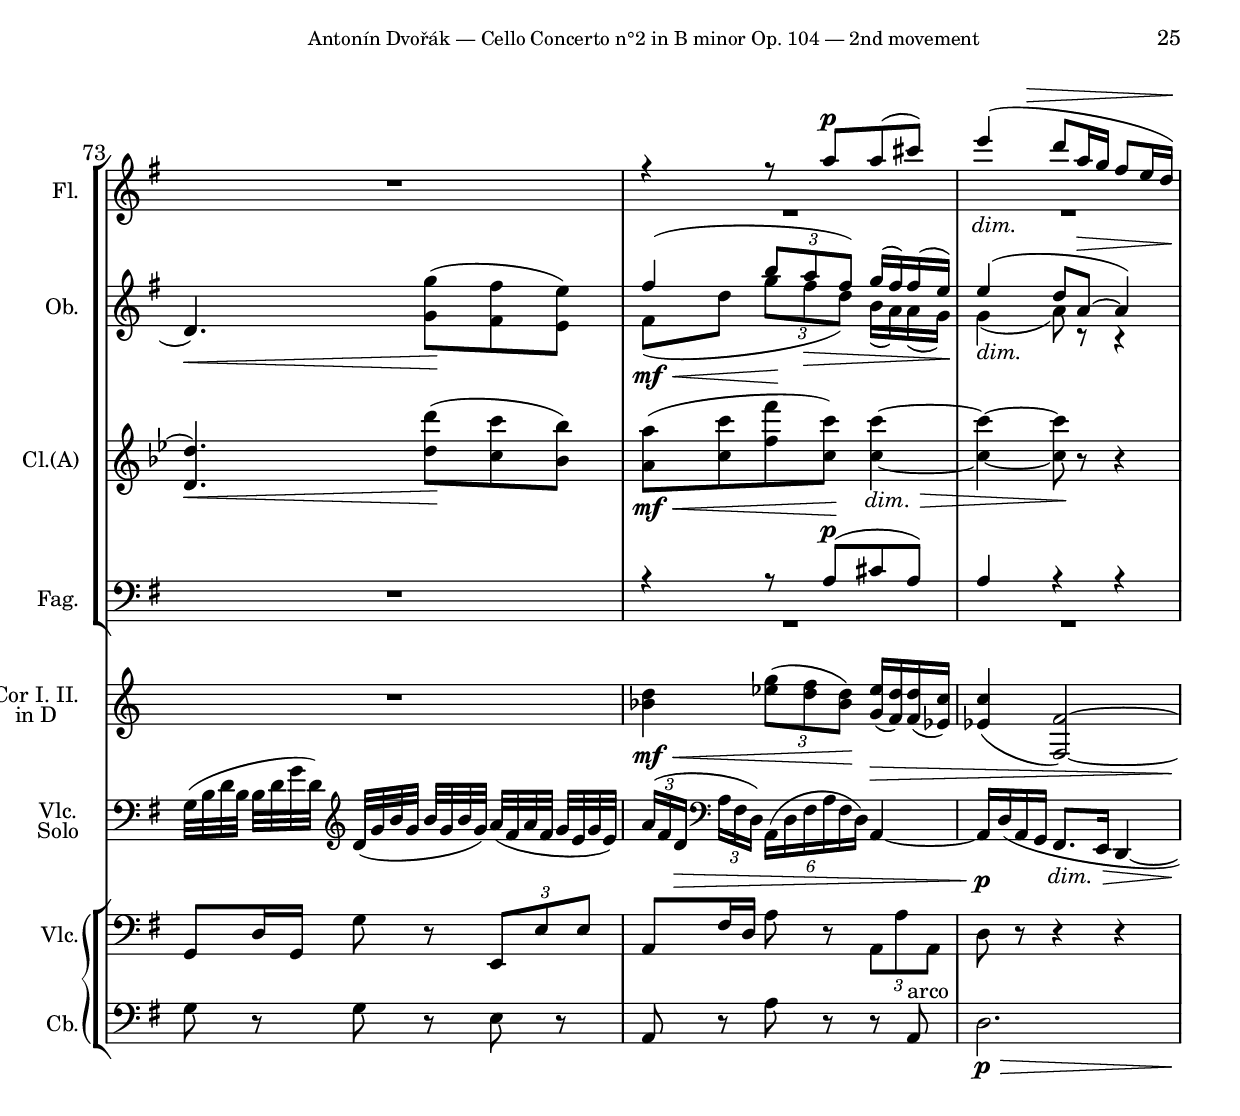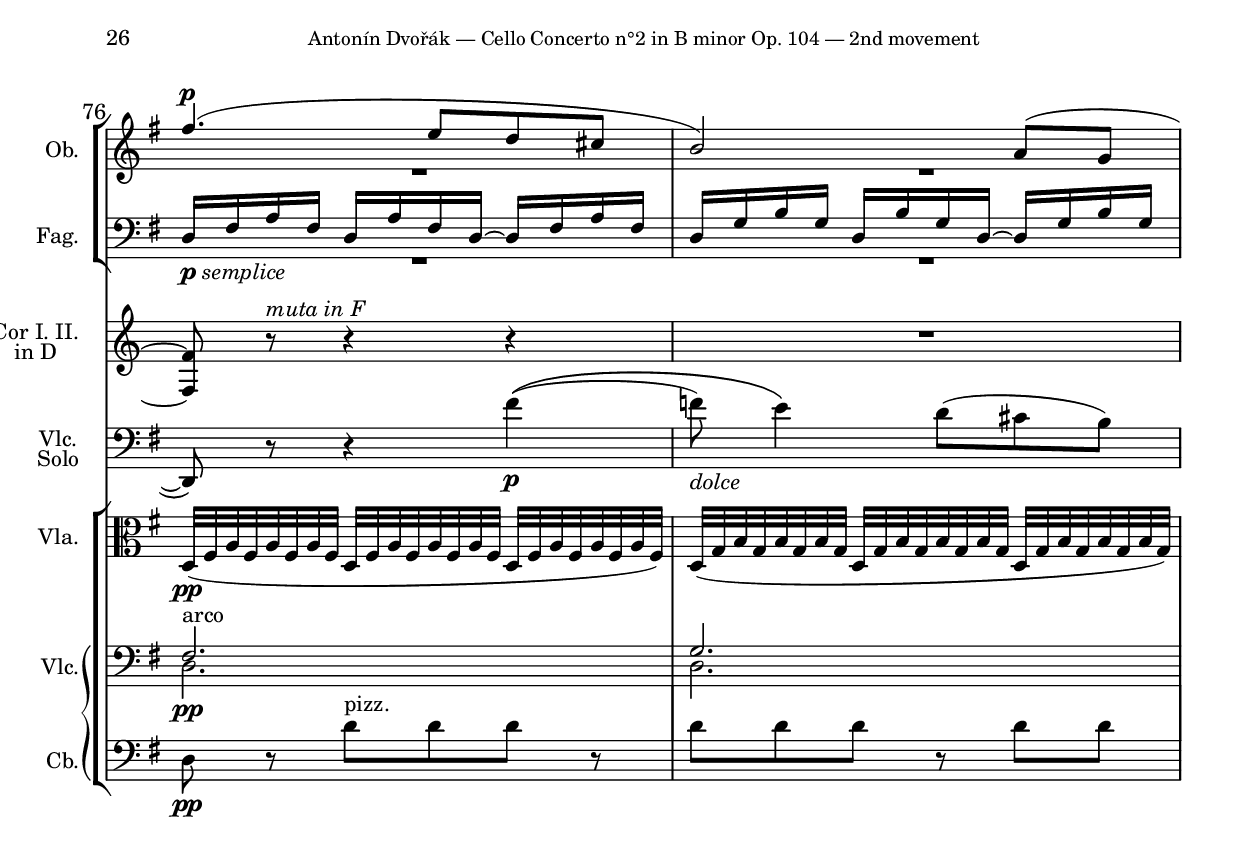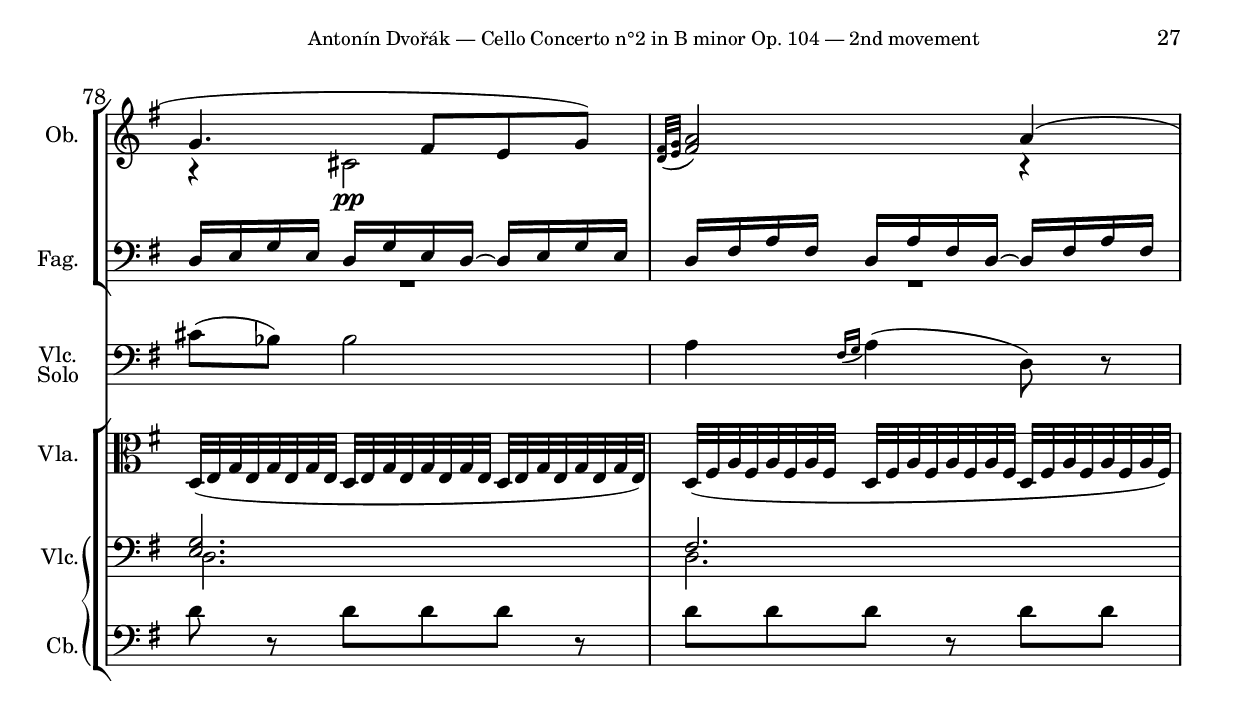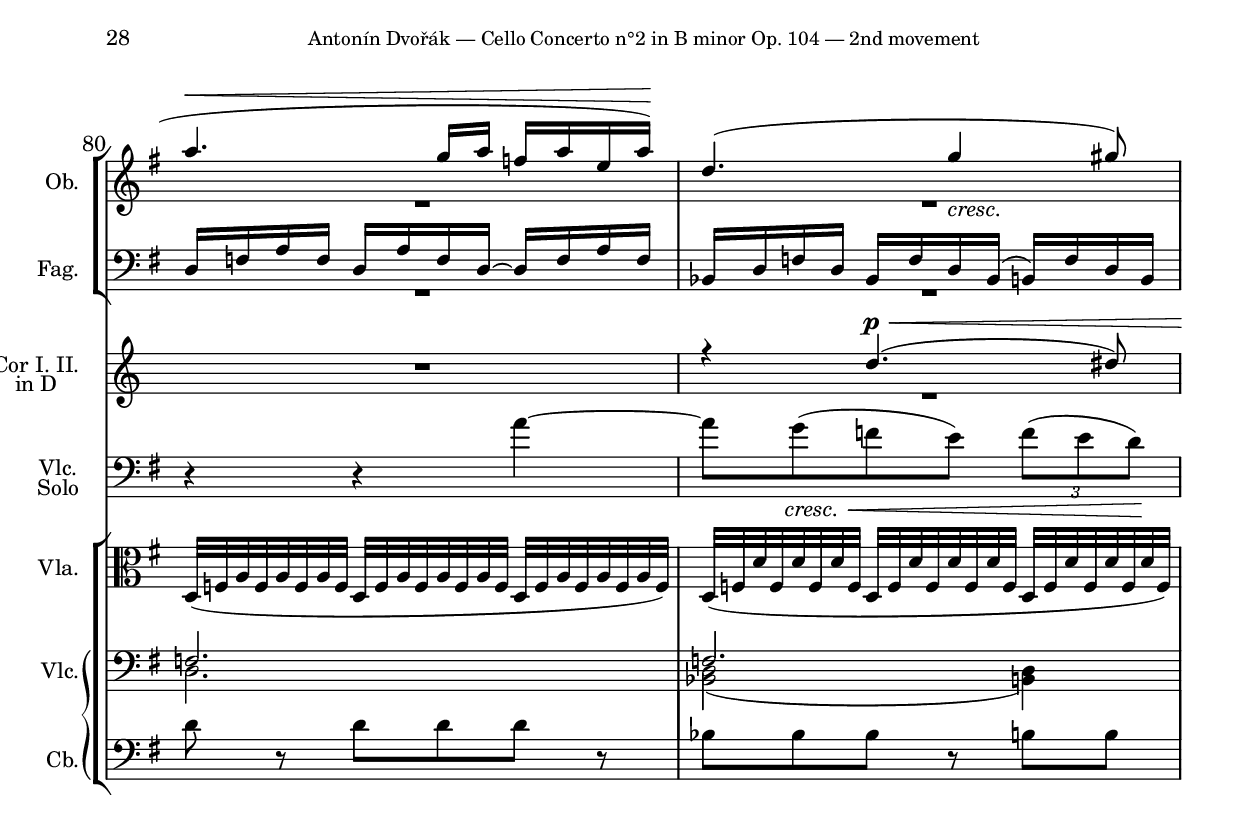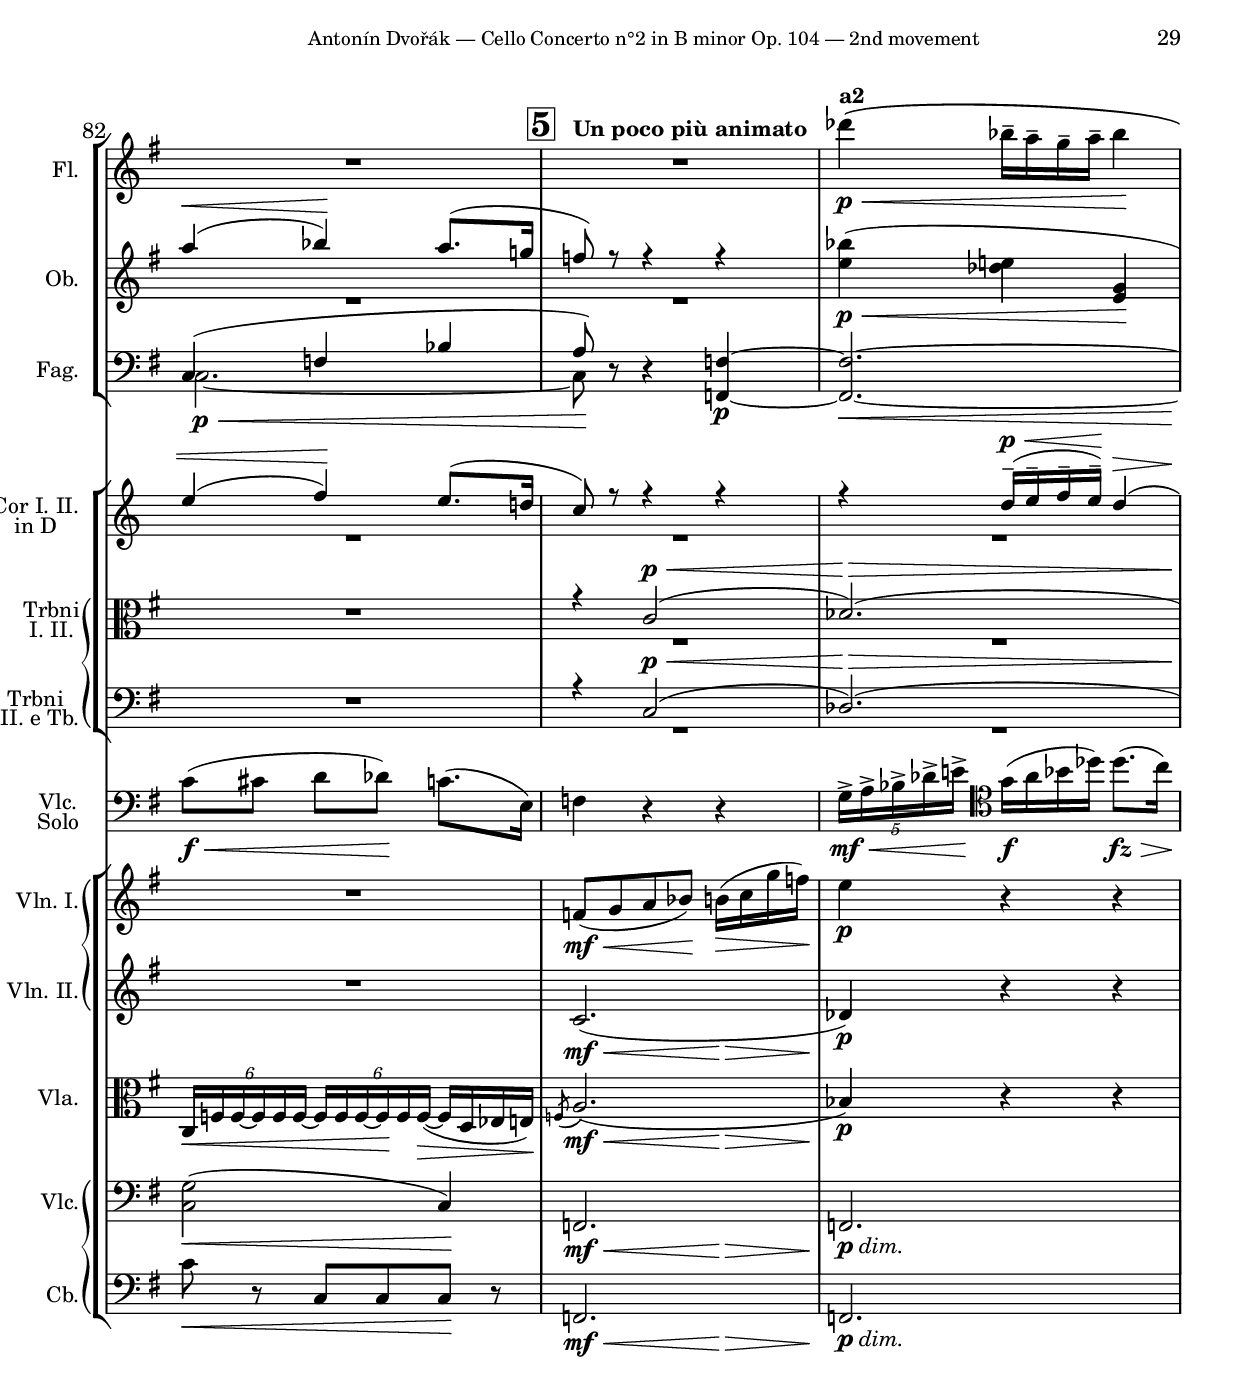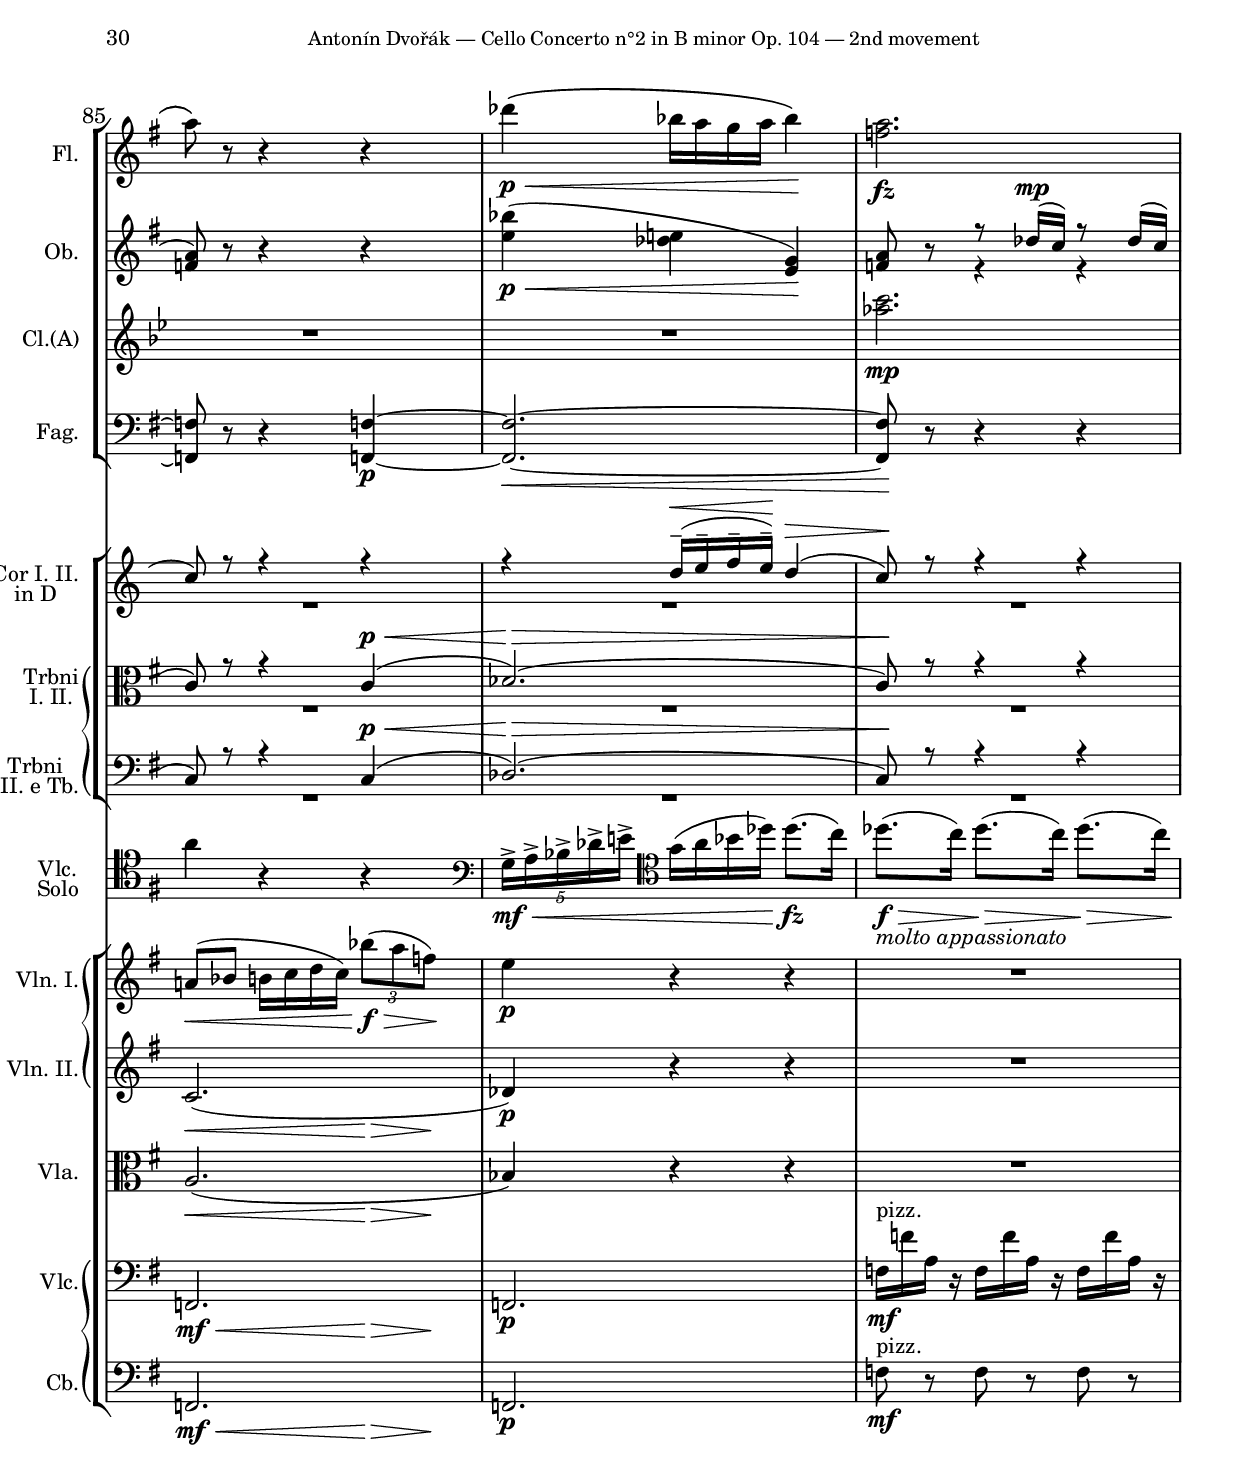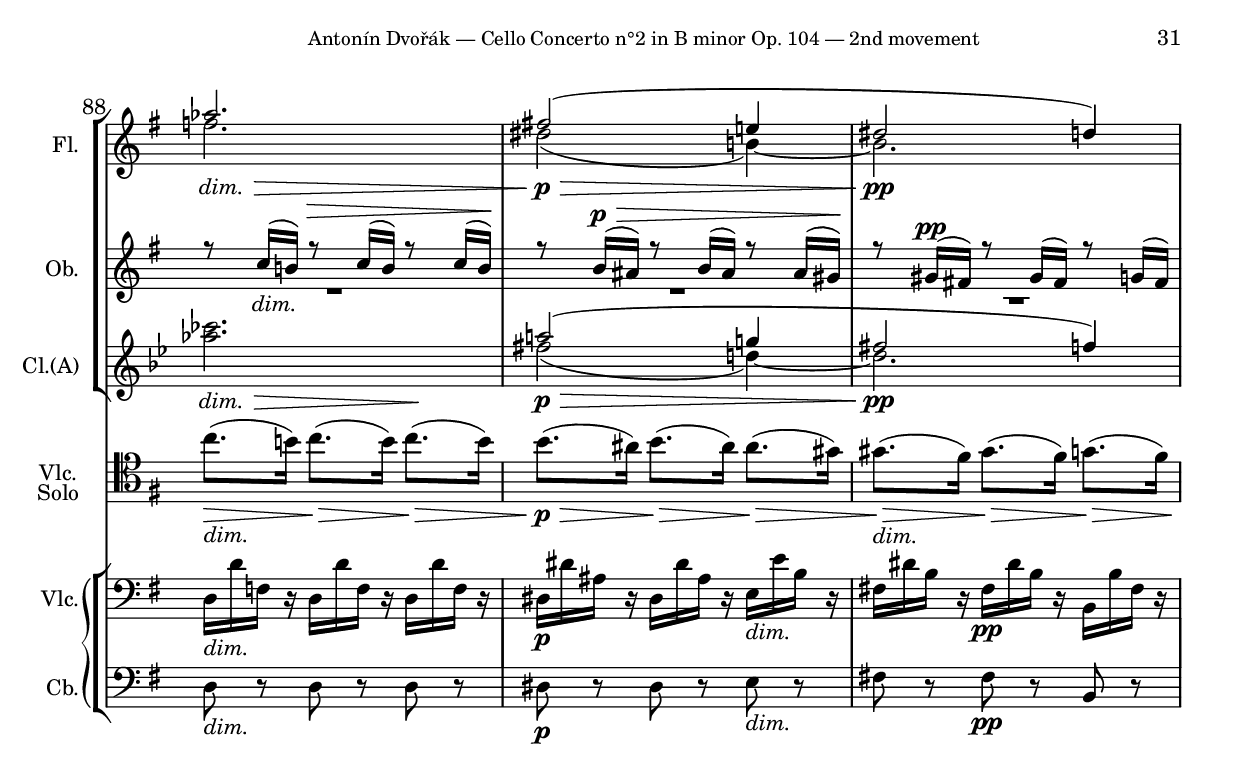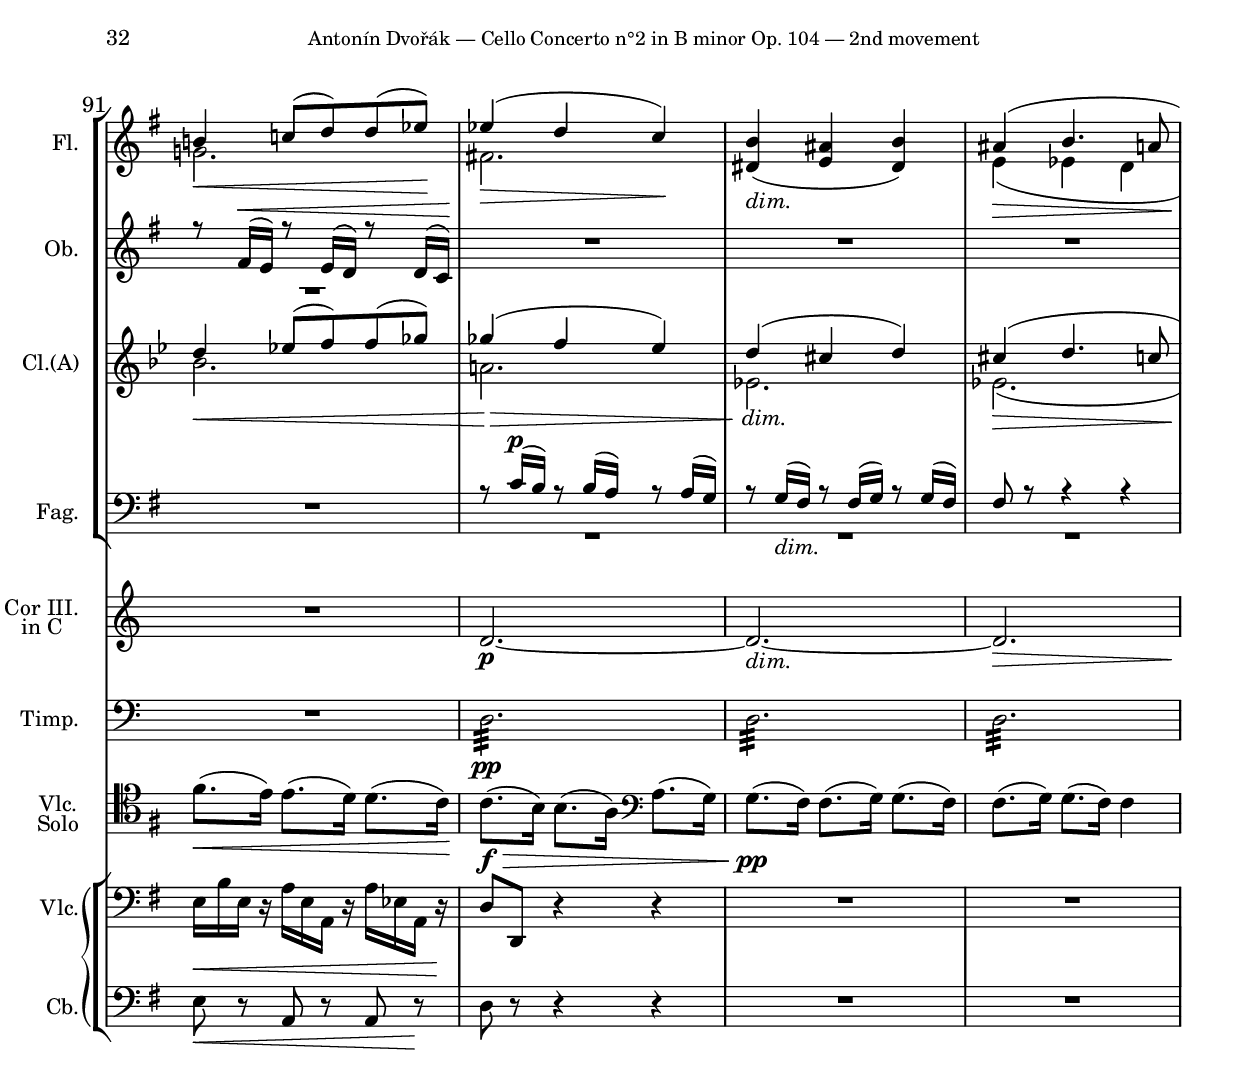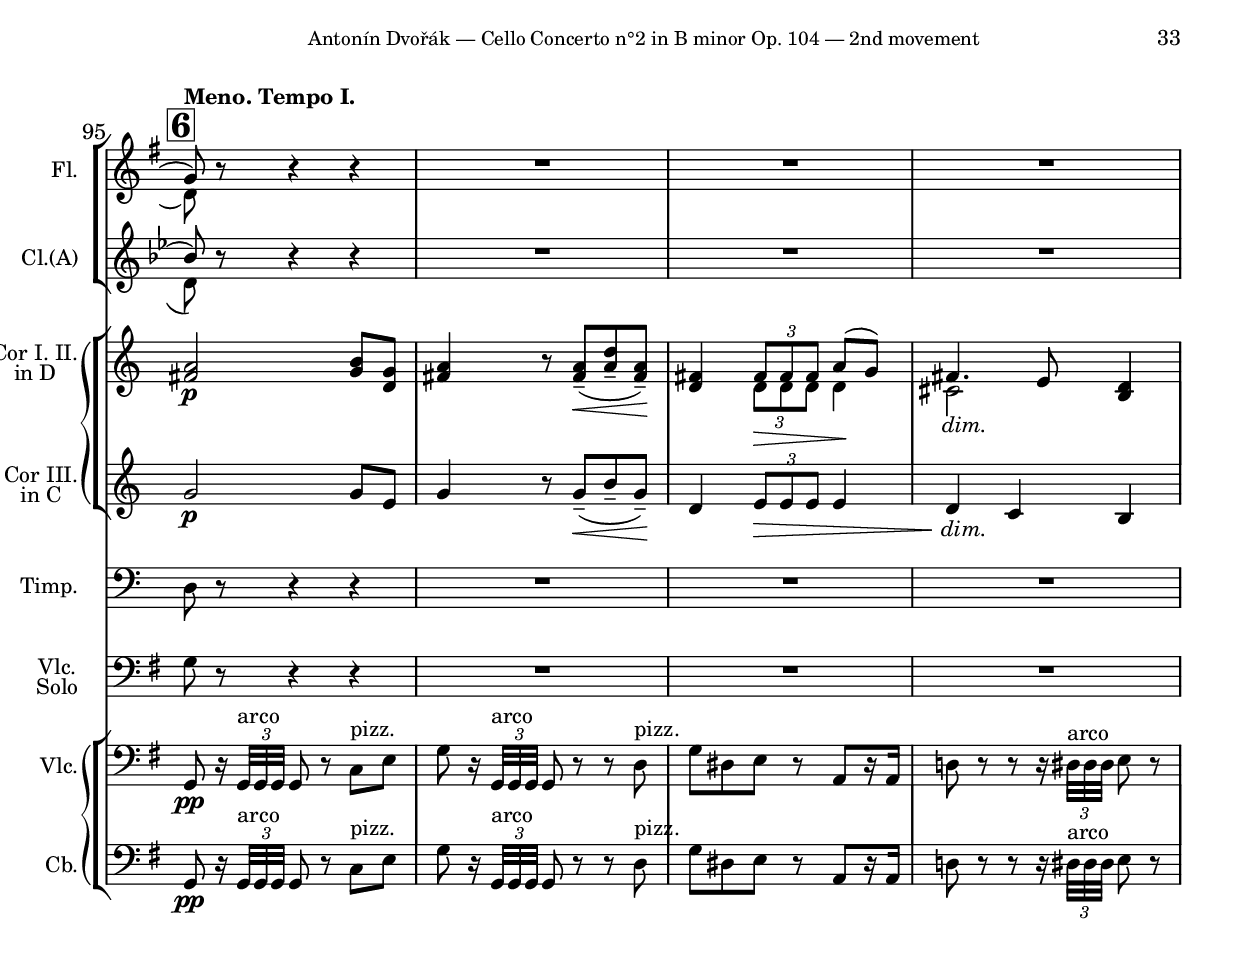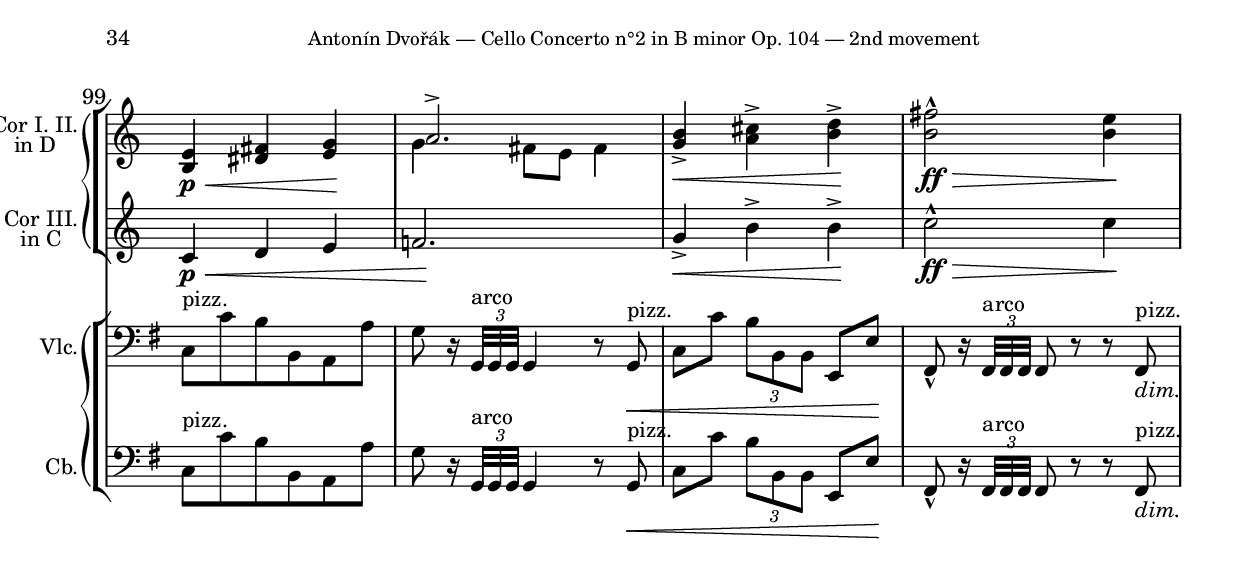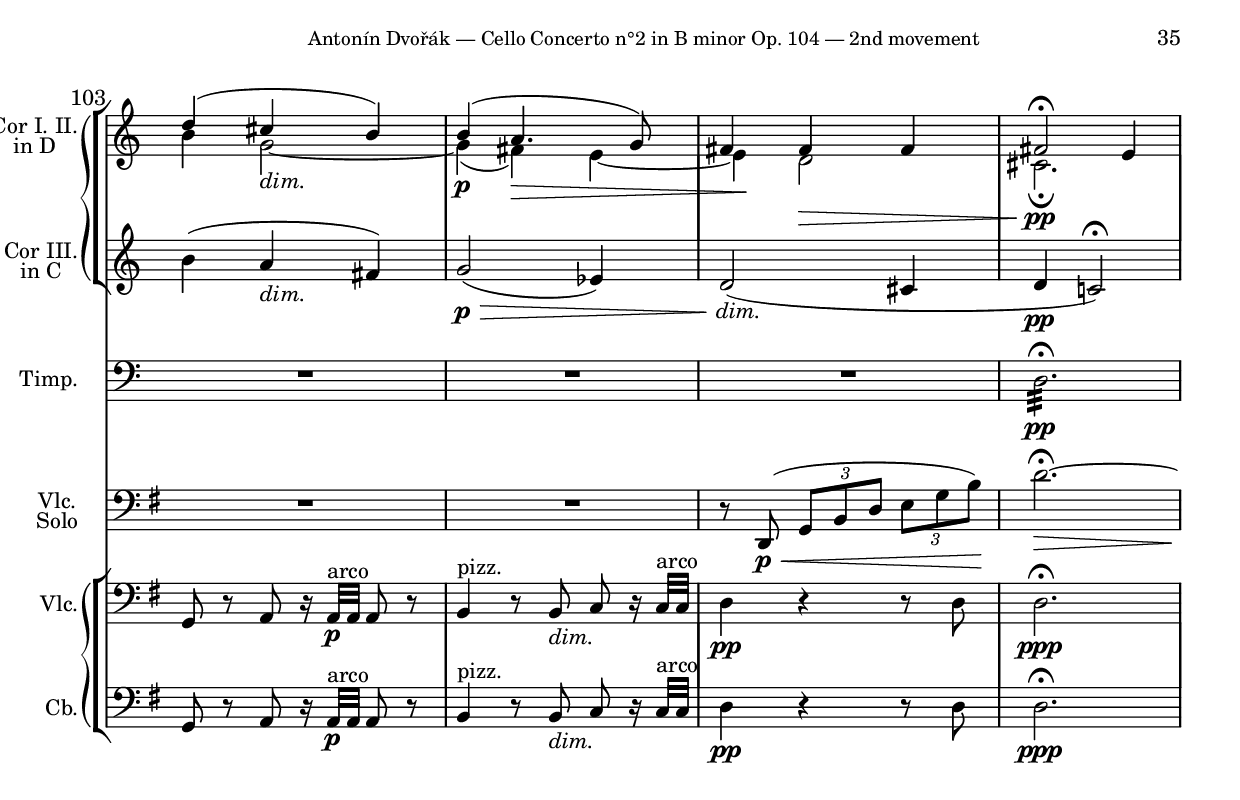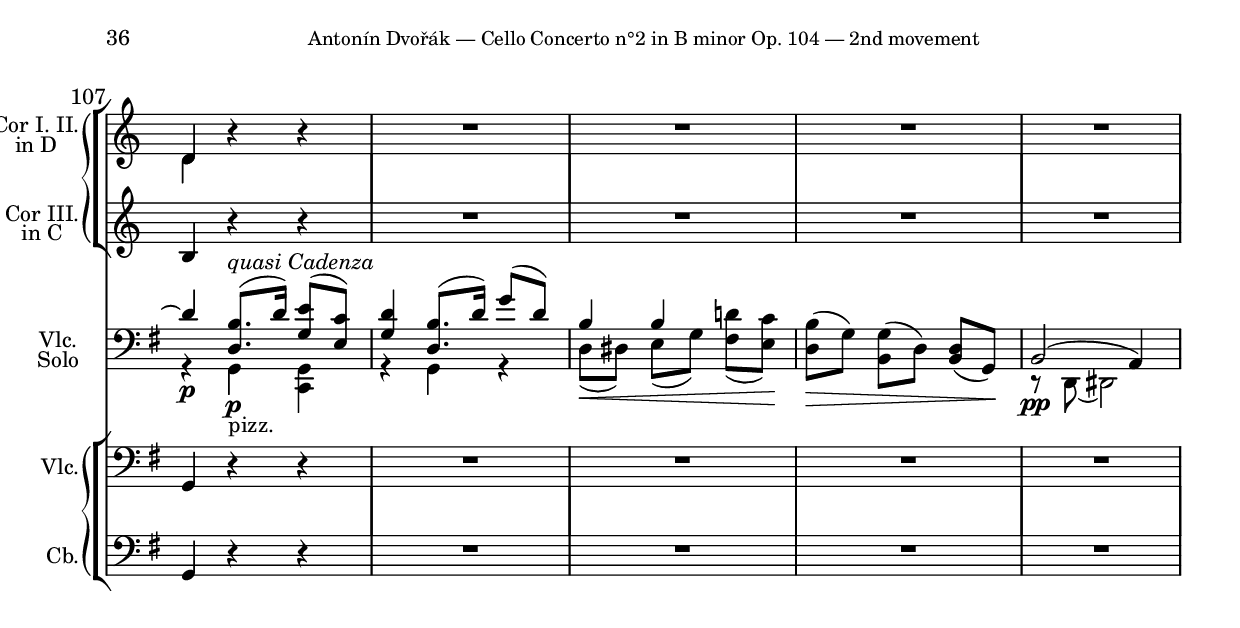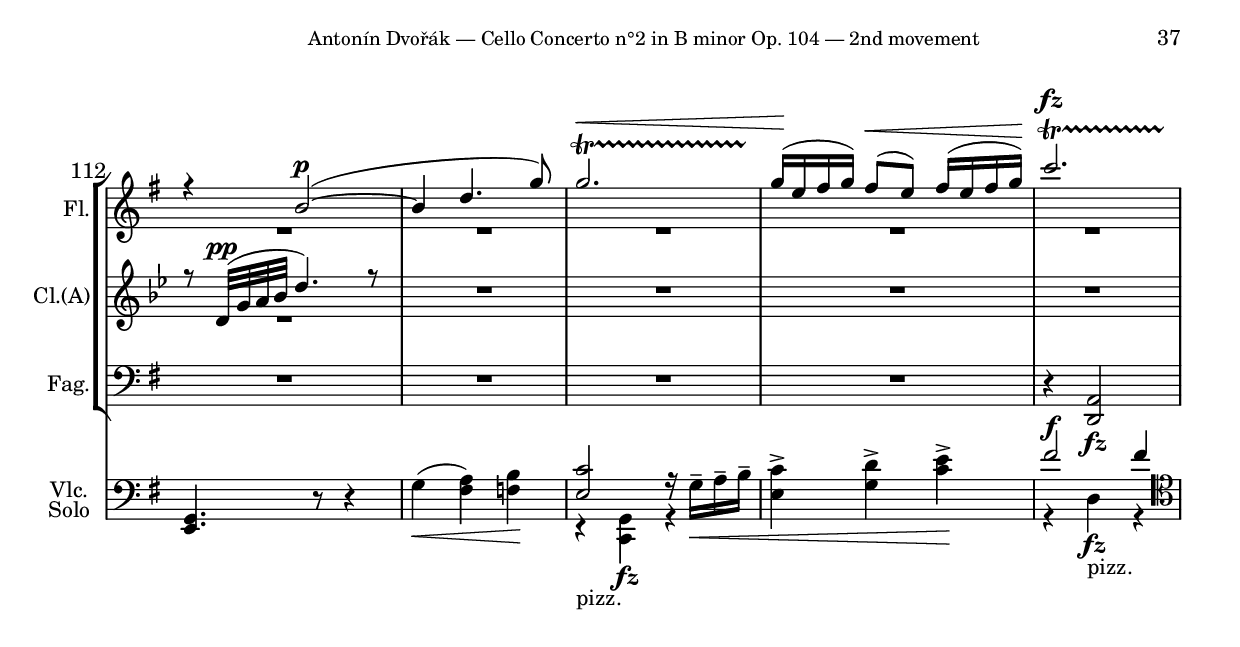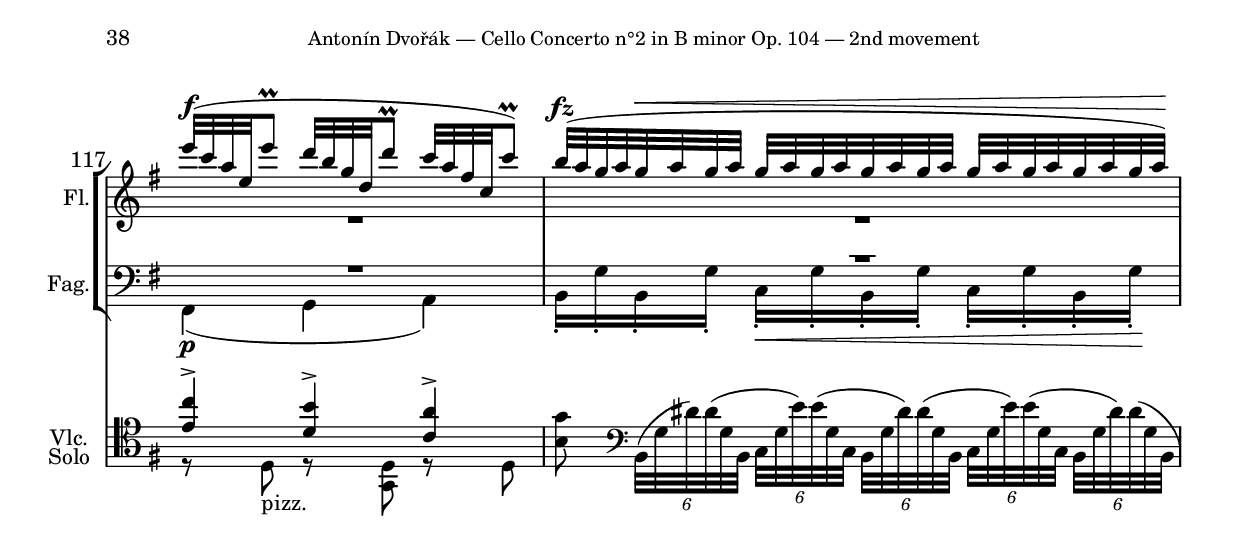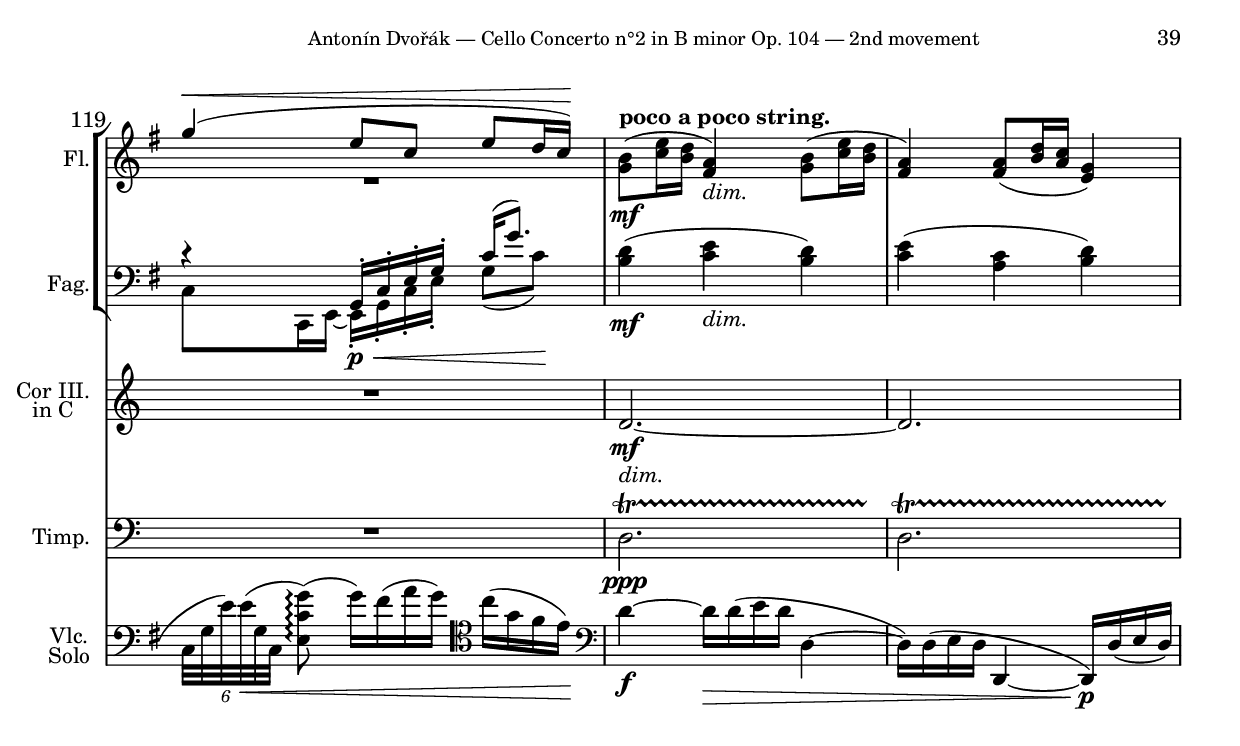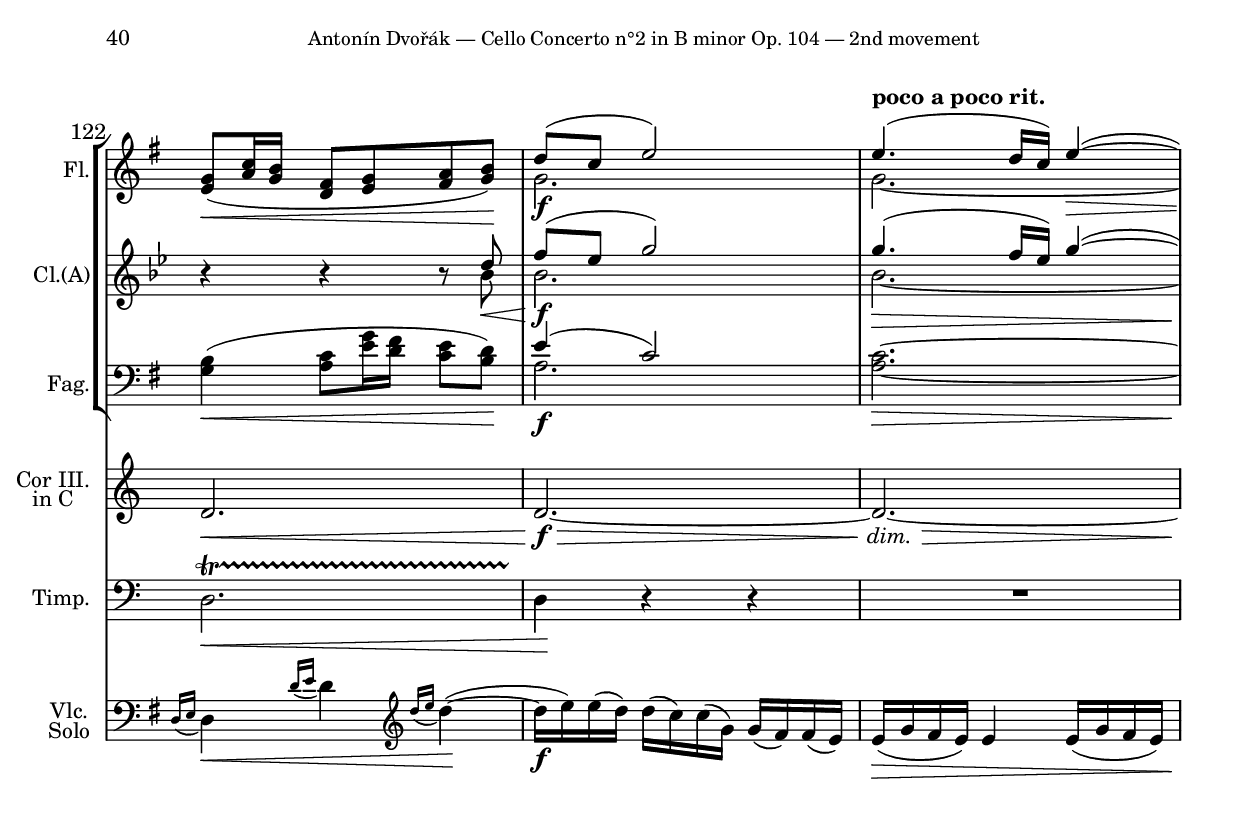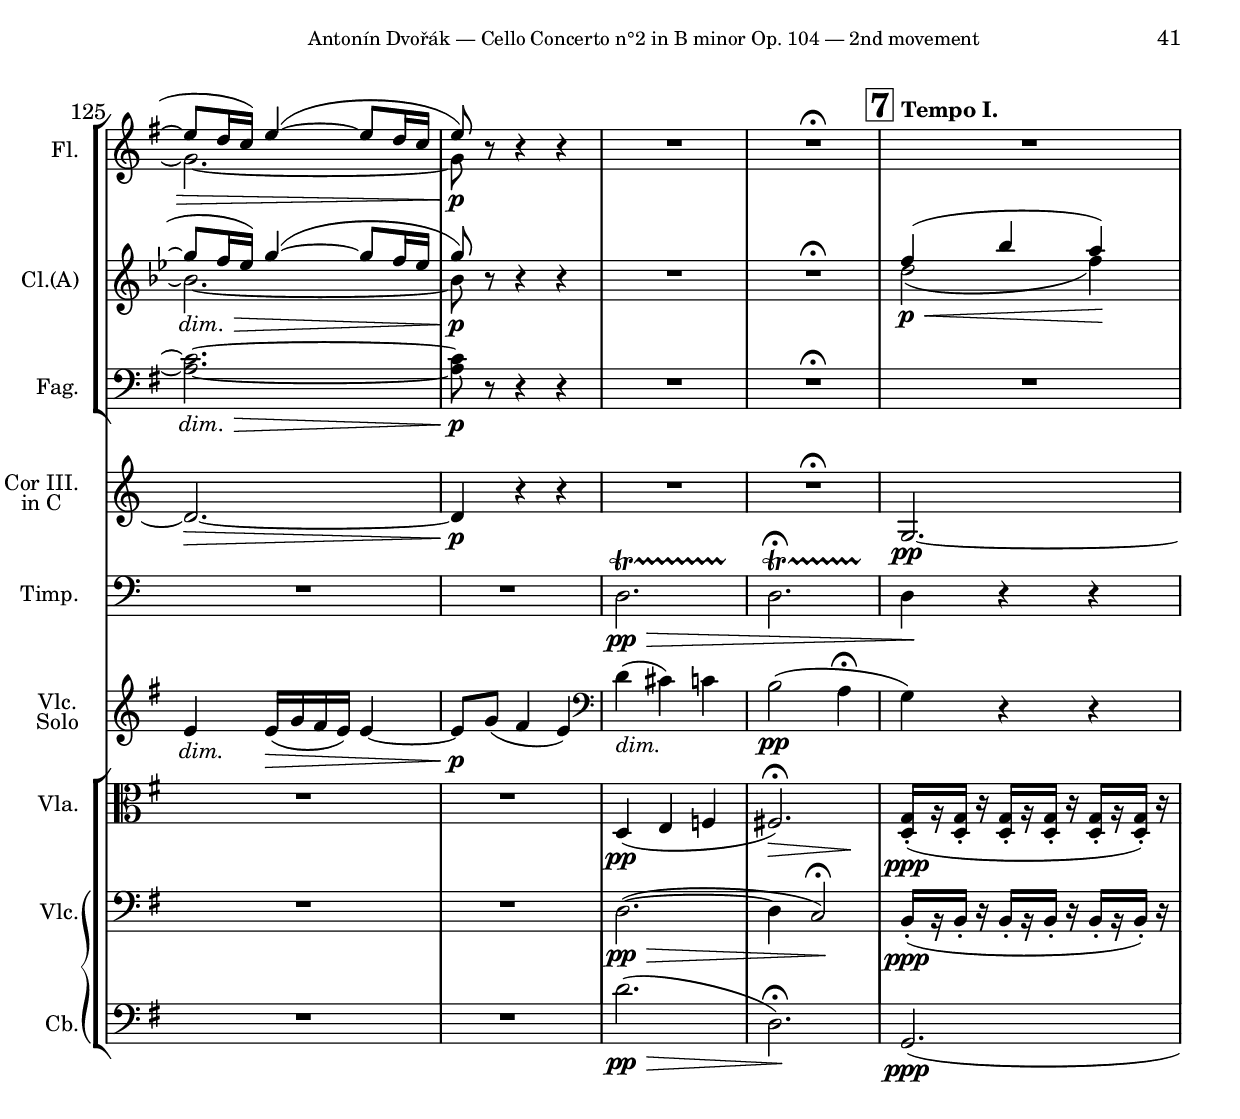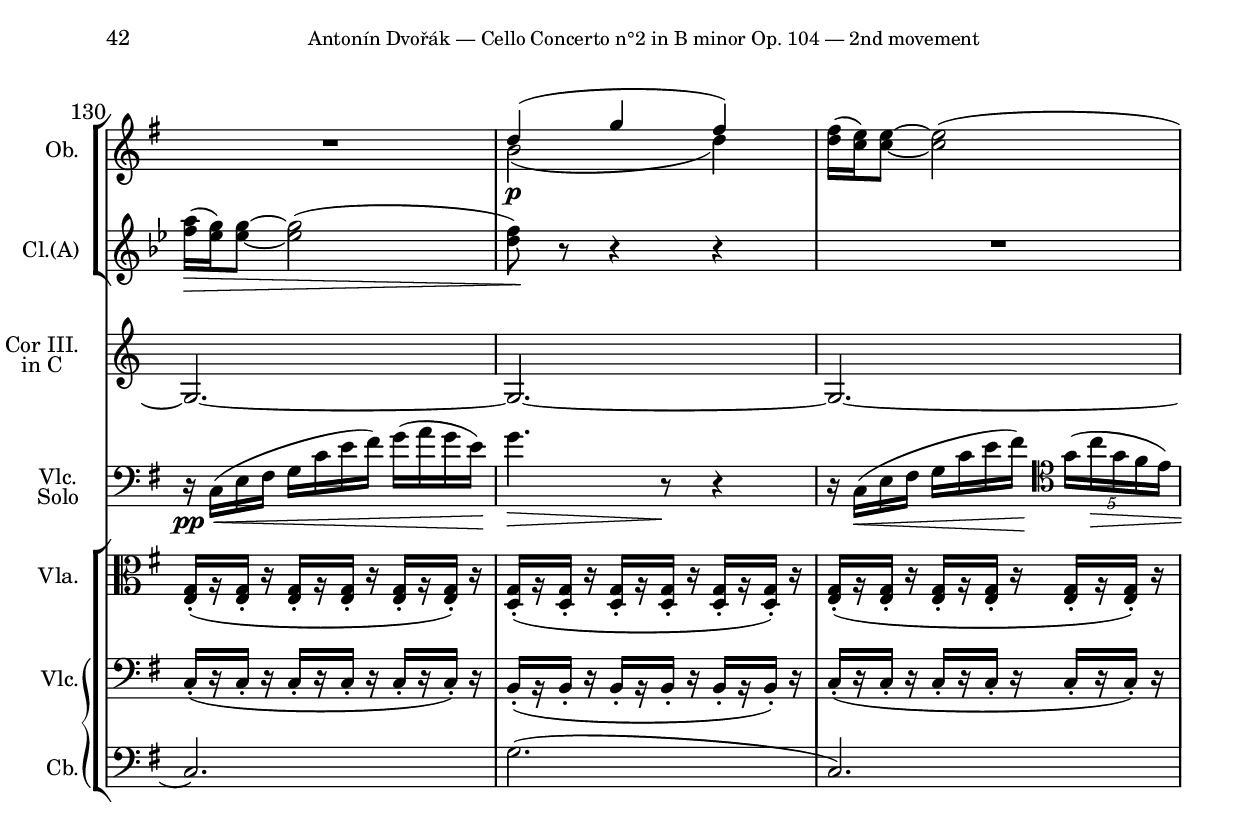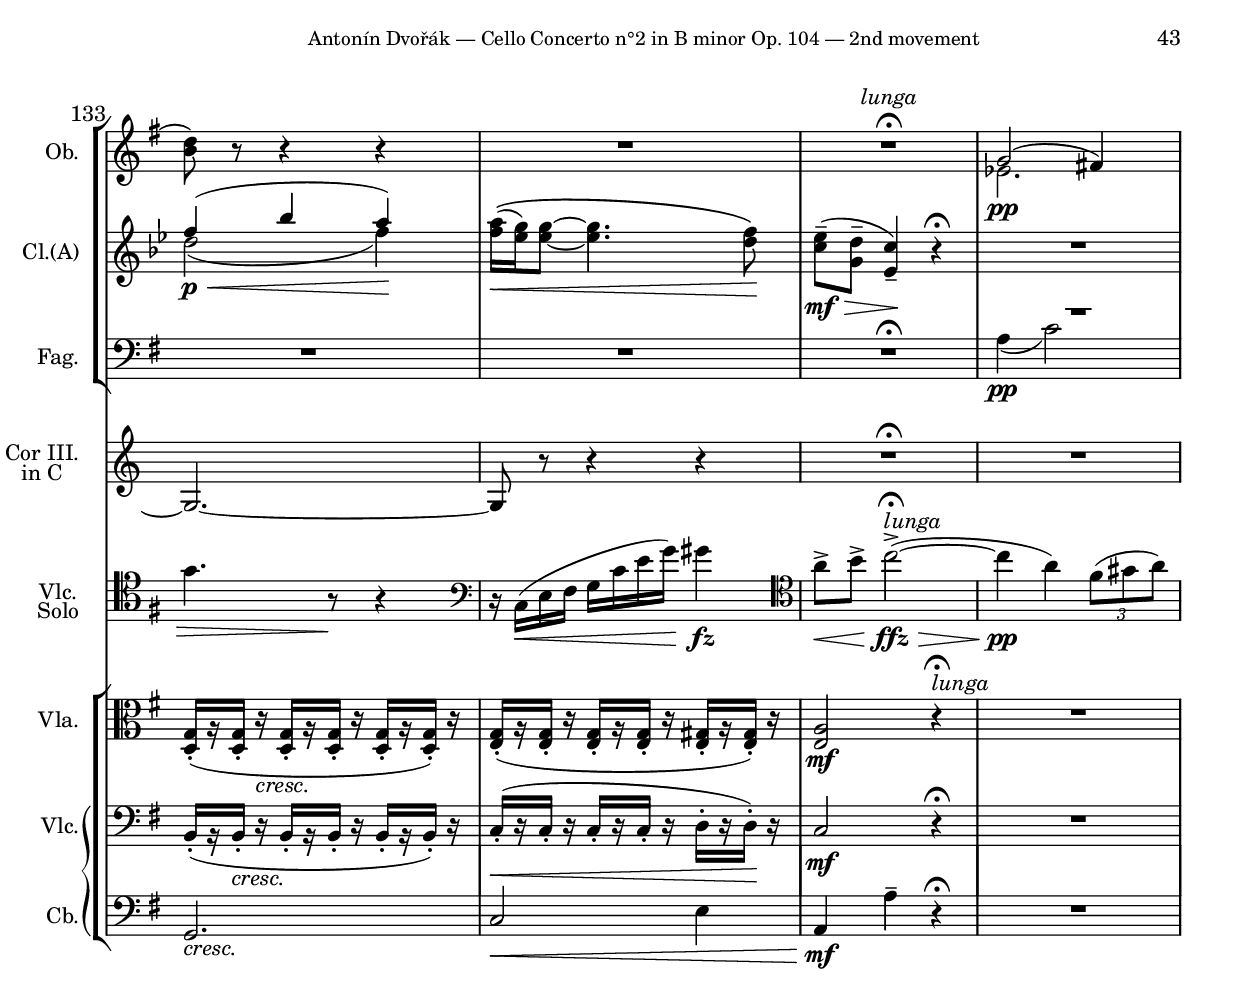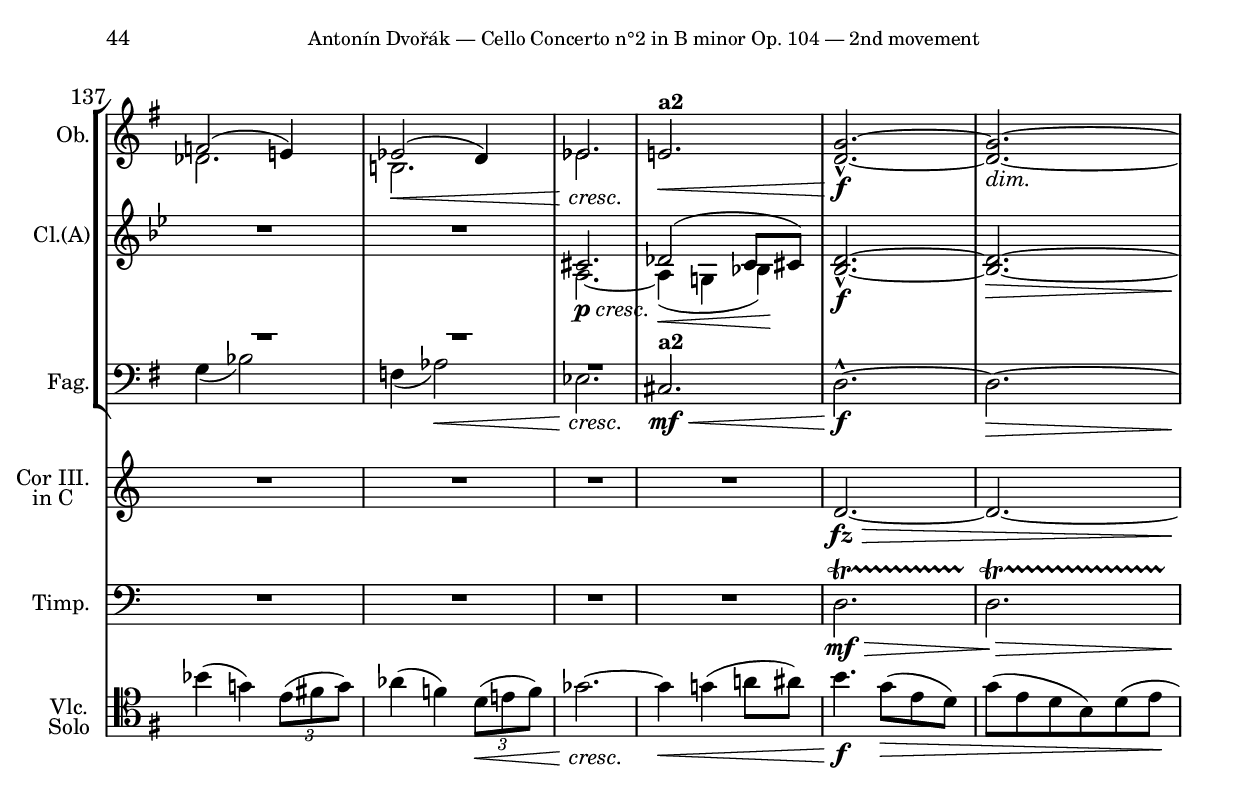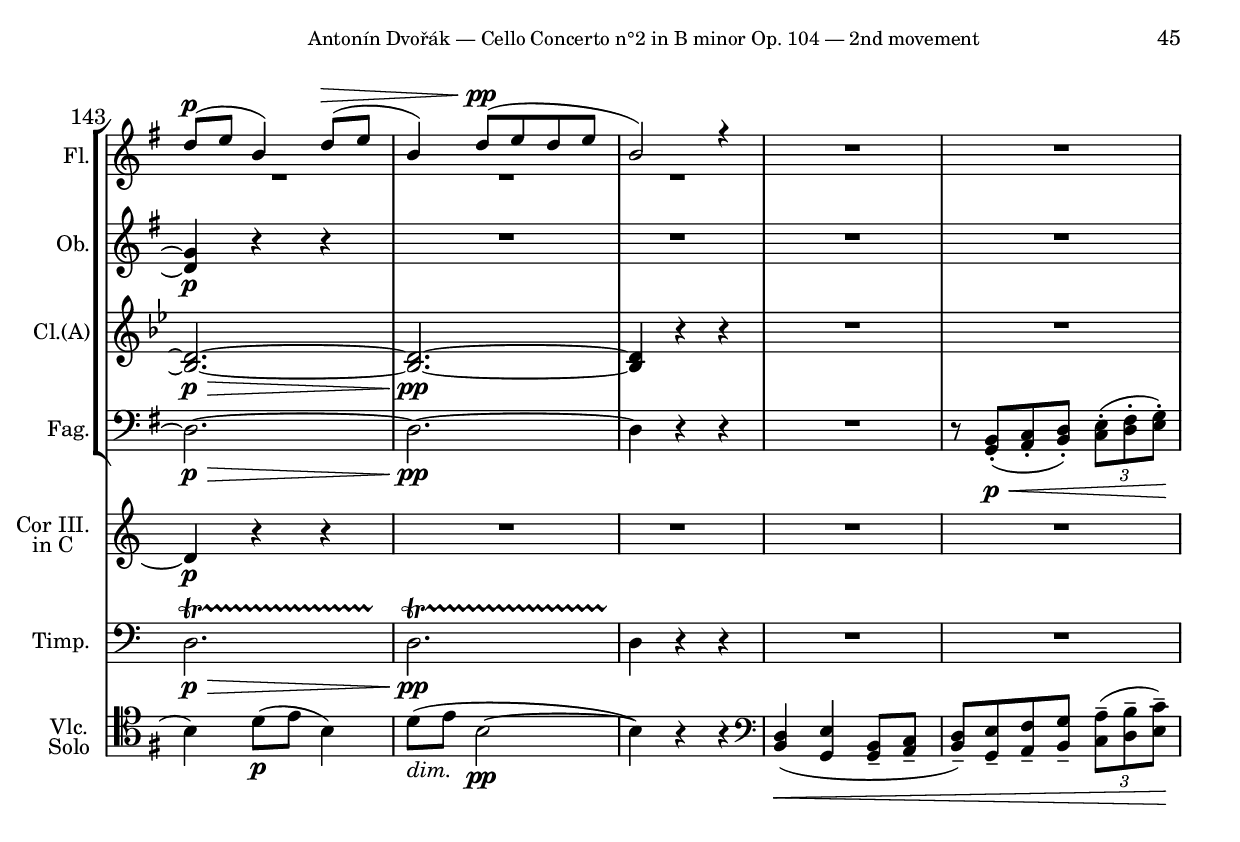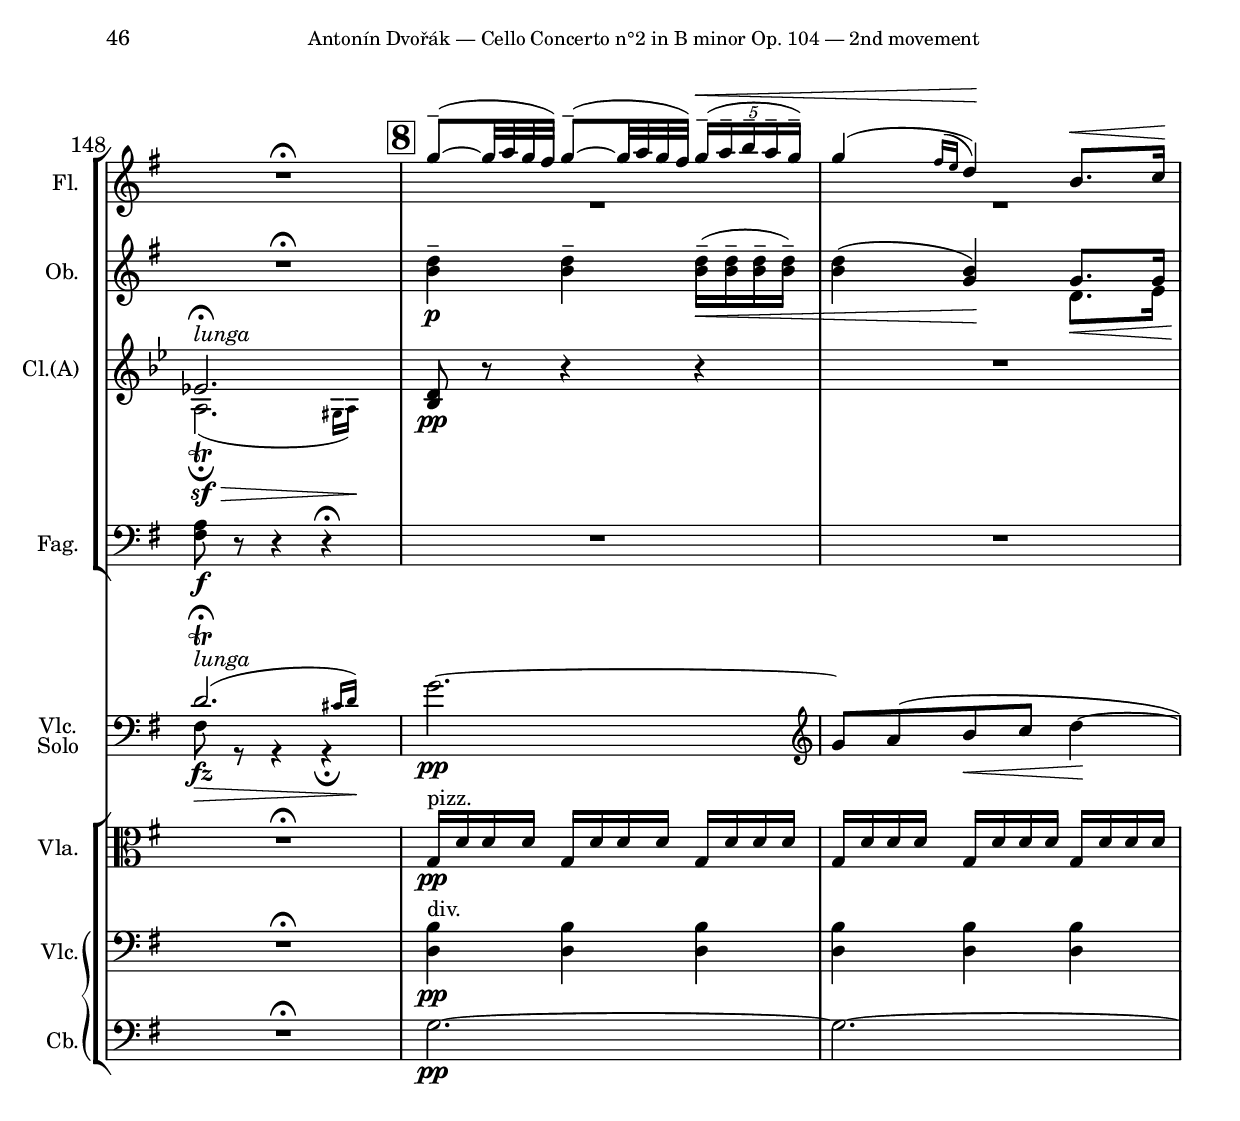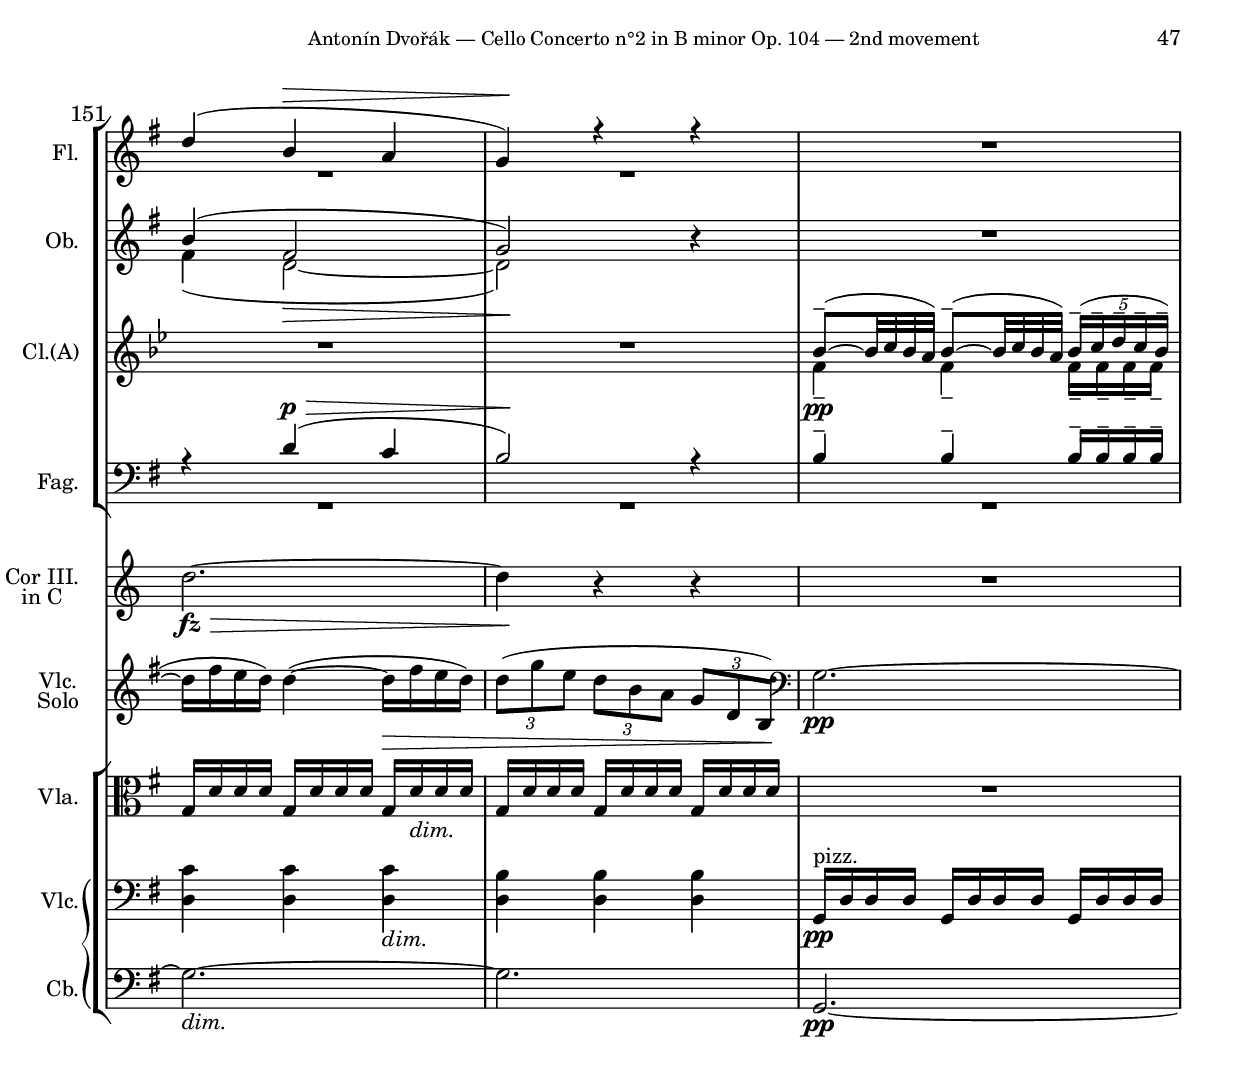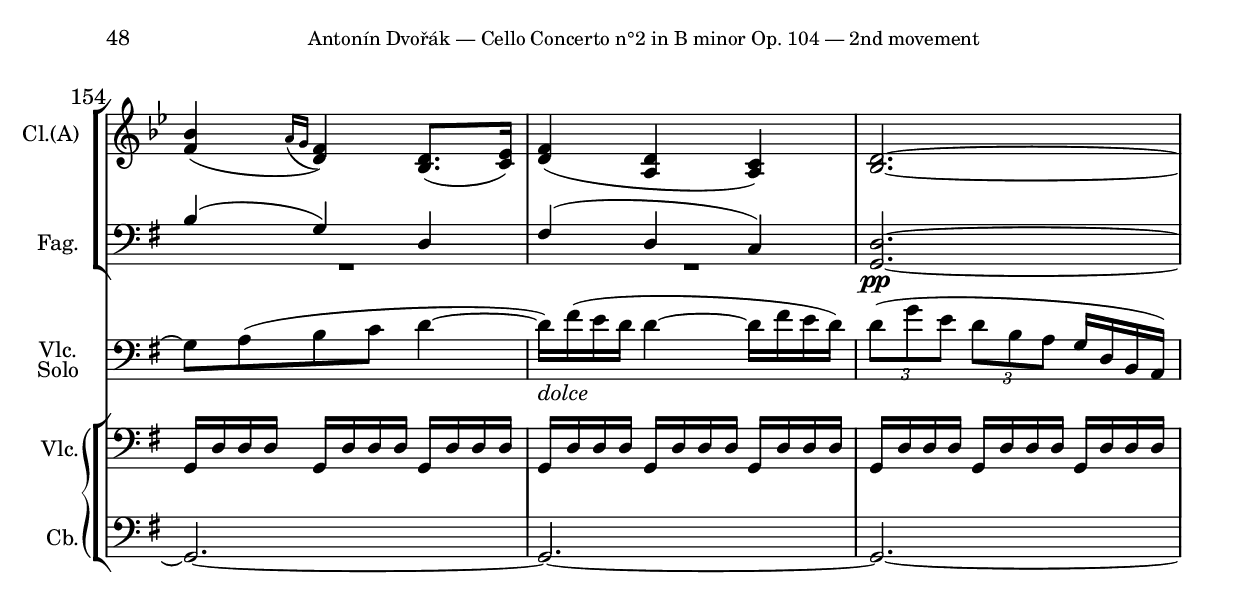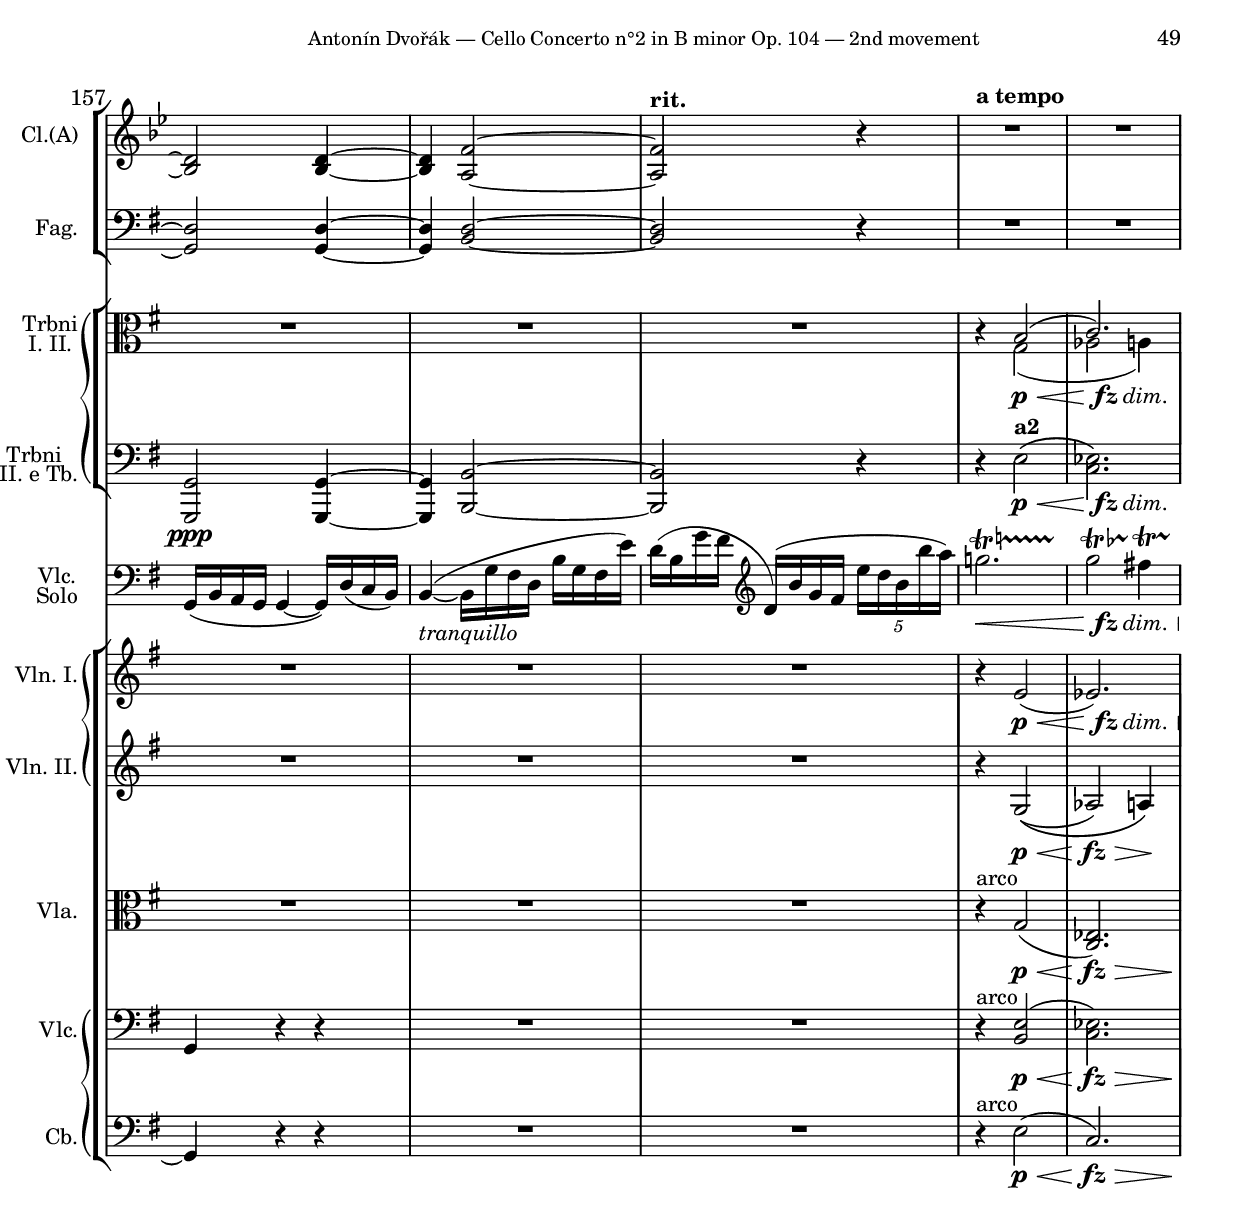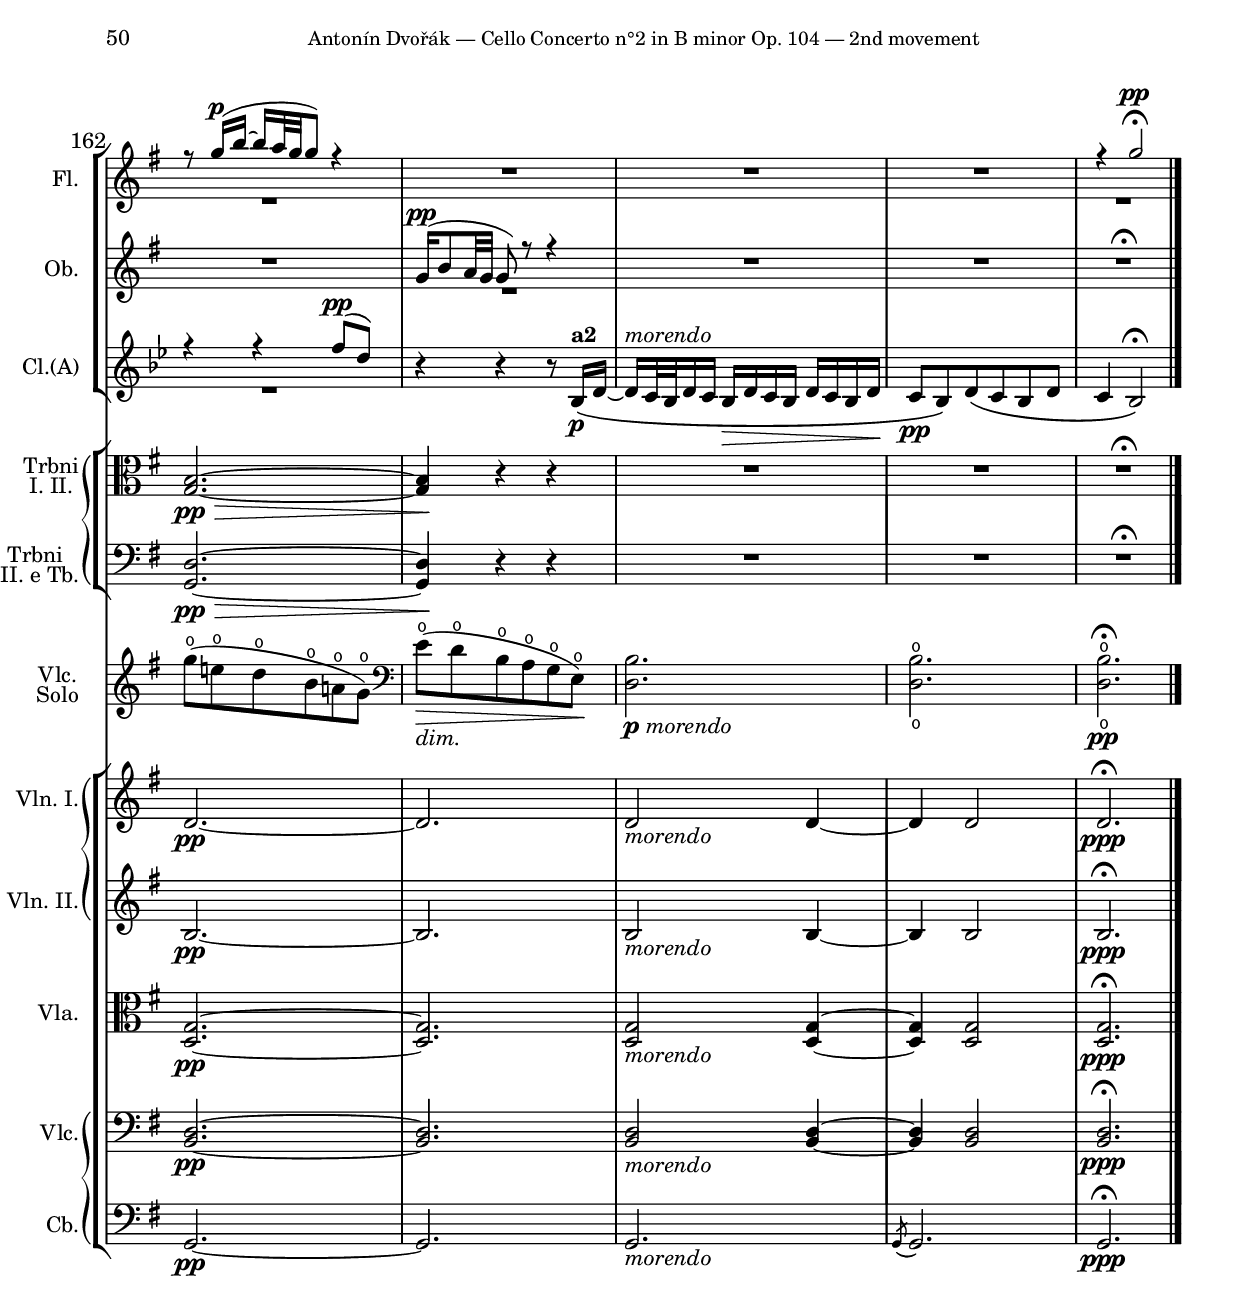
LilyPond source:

%###############################################################################
%#                                 H E A D E R                                 #
%###############################################################################
%
%  Composer           : Antonín Dvořák(1841 - 1904)
%  work               : Cello Concerto n°2 in B minor Op. 104
%  Source             : Berlin
%  Type of score      : Score conductor mvt II
%  Typesetter         : Sébastien MANEN
%  date of initiation : Thursday 19 August 2021, 13:55
%
%###############################################################################
%#                          I N C L U D E   F I L E S                          #
%###############################################################################
\version "2.22.0"
\include "./00-Common/DvorakCello_Header.ily"
%  work        : Cello Concerto n°2 in B minor Op. 104
%  typesetter  : Sébastien MANEN
%  date        : Thursday 19 August 2021, 13:55
\paper {
	ragged-last-bottom = ##t
	ragged-bottom = ##t
	left-margin = 18 \mm
%	annotate-spacing = ##t
%	first-page-number = 0
	max-systems-per-page = #1
	slashSeparator = \markup {
		\center-align
		\vcenter \combine
		\beam #3.3 #0.5 #0.54
		\raise #1.24 \beam #3.3 #0.5 #0.54
	}
	system-separator-markup = \slashSeparator
	bookTitleMarkup = \markup {
		\column {
			\vspace #15
			\fill-line {
				\fromproperty #'header:composer
			}
			\vspace #10
			\fill-line {
				\fromproperty #'header:title
			}
			\vspace #10
			\fill-line {
				\fromproperty #'header:subtitle
			}
		}
	}
	oddHeaderMarkup = \markup {
		\on-the-fly \not-first-page \fill-line {
			\null
			\center-column {
				\smaller \fromproperty #'header:subsubtitle
				\fromproperty #'header:instrument
				\vspace #1
			}
			\fromproperty #'page:page-number-string
		}
	}
	evenHeaderMarkup = \markup {
		\on-the-fly \not-first-page \fill-line {
			\fromproperty #'page:page-number-string
			\center-column {
				\smaller \fromproperty #'header:subsubtitle
				\fromproperty #'header:instrument
				\vspace #1
			}
			\null
		}
	}
	oddFooterMarkup = \markup {
		\column {
			\fill-line {
				\on-the-fly #(on-page 1) \fromproperty #'header:copyright
			}
		}
	}
}

%  work        : Cello Concerto n°2 in B minor Op. 104
%  typesetter  : Sébastien MANEN
%  date        : Saturday 21st October 2023, 18:11
%###############################################################################
%#                 T I M E   A N D   T E M P O   S E C T I O N                 #
%###############################################################################
timeMvtI = {
	\time 4/4
	%\tempo "Allegro" 4 = 116
}
timeMvtII = {
	\time 3/4
	%\tempo "Adagio ma non troppo"
}
timeMvtIII = {
	\time 2/4
	%\tempo "Allegro moderato"
}

%  work        : Cello Concerto n°2 in B minor Op. 104
%  typesetter  : Sébastien MANEN
%  date        : Thursday 19 August 2021, 13:55
generalOptions = {
	\version "2.22.0"
	\set Score.alternativeNumberingStyle = #'numbers
	\set Score.doubleRepeatType = #":|.|:"
	\set Score.markFormatter = #format-mark-box-numbers
	\override Score.RehearsalMark #'font-size = #4
	\compressMMRests
	\compressEmptyMeasures
	\override Score.RehearsalMark.extra-spacing-width = #'(-0.7 . 0.7)
	\override Score.RehearsalMark.outside-staff-priority = ##f
	\override Staff.MultiMeasureRest.space-increment = 1.5
}
conductorOptions = {
	\override Score.BarNumber #'font-size = #0.1
	\set Score.quotedCueEventTypes = #'(note-event rest-event tie-event
		beam-event tuplet-span-event dynamic-event articulation-event
		dynamic-event slur-event text-script-event trill-span-event
		phrasing-slur-event beam-forbid-event tremolo-event crescendo-event 
		decrescendo-event multi-measure-rest-event tremolo-span-event 
		tremolo-event)
	%\set Voice.restNumberThreshold = #0
	\override Score.MeasureCounter.outside-staff-priority = #390
}
#(set-global-staff-size 19)
\layout {
	#(layout-set-staff-size 19)
	\context {
		\Voice
		\override TupletBracket #'bracket-visibility = ##f
		\override Hairpin.to-barline = ##f
		\override TrillSpanner.bound-details.right.padding = #1
	}
	\context {
		\CueVoice
		fontSize = #-3
		\override Stem.length-fraction = #0.85
		\override TupletBracket #'bracket-visibility = ##f
		\override StemTremolo.beam-thickness = #0.35 
		%\override Font.font-size = #+5
	}
%	\context {
%		\Score
%		scriptDefinitions = #my-script-alist
%	}
	\context {
		\Staff
		\RemoveEmptyStaves
		\consists #Measure_counter_engraver
	}
}

%  work        : Cello Concerto n°2 in B minor Op. 104
%  typesetter  : Sébastien MANEN
%  date        : Saturday 21st October 2023, 18:11
%###############################################################################
%#                     S T A F F   N A M E   :   M V T   I                     #
%###############################################################################
nameStaffIMvtI = {
	\set Staff.instrumentName = "Flauti I. II."
	\set Staff.shortInstrumentName = "Fl."
	\set Staff.midiInstrument = #""
}
nameStaffIIMvtI = {
	\set Staff.instrumentName = "Piccolo"
	\set Staff.shortInstrumentName = "Picc."
	\set Staff.midiInstrument = #""
}
nameStaffIIIMvtI = {
	\set Staff.instrumentName = "Oboi I. II."
	\set Staff.shortInstrumentName = "Ob."
	\set Staff.midiInstrument = #""
}
nameStaffIVMvtI = {
	\set Staff.instrumentName = \markup {
		\center-column {
			\lower #1 "Clarinetti I. II." "in A"
		}
	}
	\set Staff.shortInstrumentName = "Cl.(A)"
	\set Staff.midiInstrument = #""
}
nameStaffVMvtI = {
	\set Staff.instrumentName = "Fagotti I. II."
	\set Staff.shortInstrumentName = "Fag."
	\set Staff.midiInstrument = #""
}
nameStaffVIMvtI = {
	\set Staff.instrumentName = \markup {
		\line {
			\hspace #5 \lower #1.5 "in E"
			\center-column {
				"I." "II."
			}
		}
	}
	\set Staff.shortInstrumentName = \markup {
		\center-column {
			\lower #1 "Cor I. II." "in E"
		}
	}
	\set Staff.midiInstrument = #""
}
nameStaffVIIMvtI = {
	\set Staff.instrumentName = \markup {
		\line {
			\hspace #5 "in D III."
		}
	}
	\set Staff.shortInstrumentName = \markup {
		\center-column {
			\lower #1 "Cor III." "in D"
		}
	}
	\set Staff.midiInstrument = #""
}
nameStaffVIIIMvtI = {
	\set Staff.instrumentName = \markup {
		\center-column {
			\lower #1 "Trombe I. II." "in E"
		}
	}
	\set Staff.shortInstrumentName = \markup {
		\center-column {
			\lower #1 "Trbe I." "II. in E"
		}
	}
	\set Staff.midiInstrument = #""
}
nameStaffIXMvtI = {
	\set Staff.instrumentName = "I. II."
	\set Staff.shortInstrumentName = \markup {
		\center-column {
			\lower #1 "Trbni" "I. II."
		}
	}
	\set Staff.midiInstrument = #""
}
nameStaffXMvtI = {
	\set Staff.instrumentName = "III. Tuba"
	\set Staff.shortInstrumentName = \markup {
		\center-column {
			\lower #1 "Trbni" "III. e Tb."
		}
	}
	\set Staff.midiInstrument = #""
}
nameStaffXIMvtI = {
	\set Staff.instrumentName = "Timpani"
	\set Staff.shortInstrumentName = "Timp."
	\set Staff.midiInstrument = #""
}
nameStaffXIIMvtI = {
	\set Staff.instrumentName = "Violoncello solo"
	\set Staff.shortInstrumentName = \markup {
		\center-column {
			\lower #1 "Vlc." "Solo"
		}
	}
	\set Staff.midiInstrument = #""
}
nameStaffXIIOssiaMvtI = {
	\set Staff.instrumentName = "Violoncello solo"
	\set Staff.shortInstrumentName = \markup {
		\center-column {
			\lower #1 "Vlc. Solo" "Ossia"
		}
	}
	\set Staff.midiInstrument = #""
}
nameStaffXIIIMvtI = {
	\set Staff.instrumentName = "I."
	\set Staff.shortInstrumentName = "Vln. I."
	\set Staff.midiInstrument = #""
}
nameStaffXIVMvtI = {
	\set Staff.instrumentName = "II."
	\set Staff.shortInstrumentName = "Vln. II."
	\set Staff.midiInstrument = #""
}
nameStaffXVMvtI = {
	\set Staff.instrumentName = "Viola"
	\set Staff.shortInstrumentName = "Vla."
	\set Staff.midiInstrument = #""
}
nameStaffXVIMvtI = {
	\set Staff.instrumentName = "Violoncelli"
	\set Staff.shortInstrumentName = "Vlc."
	\set Staff.midiInstrument = #""
}
nameStaffXVIIMvtI = {
	\set Staff.instrumentName = "Contrabassi"
	\set Staff.shortInstrumentName = "Cb."
	\set Staff.midiInstrument = #""
}
%###############################################################################
%#                    S T A F F   N A M E   :   M V T   I I                    #
%###############################################################################
nameStaffIMvtII = {
	\set Staff.instrumentName = "Flauti I. II."
	\set Staff.shortInstrumentName = "Fl."
	\set Staff.midiInstrument = #""
}
nameStaffIIMvtII = {
	\set Staff.instrumentName = "Oboi I. II."
	\set Staff.shortInstrumentName = "Ob."
	\set Staff.midiInstrument = #""
}
nameStaffIIIMvtII = {
	\set Staff.instrumentName = \markup {
		\center-column {
			\lower #1 "Clarinetti I. II." "in A"
		}
	}
	\set Staff.shortInstrumentName = "Cl.(A)"
	\set Staff.midiInstrument = #""
}
nameStaffIVMvtII = {
	\set Staff.instrumentName = "Fagotti I. II."
	\set Staff.shortInstrumentName = "Fag."
	\set Staff.midiInstrument = #""
}
nameStaffVMvtII = {
	\set Staff.instrumentName = \markup {
		\line {
			\hspace #5 \lower #1.5 "in D"
			\center-column {
				"I." "II."
			}
		}
	}
	\set Staff.shortInstrumentName = \markup {
		\center-column {
			\lower #1 "Cor I. II." "in D"
		}
	}
	\set Staff.midiInstrument = #""
}
nameStaffVIMvtII = {
	\set Staff.instrumentName = \markup {
		\line {
			\hspace #5 "in C III."
		}
	}
	\set Staff.shortInstrumentName = \markup {
		\center-column {
			\lower #1 "Cor III." "in C"
		}
	}
	\set Staff.midiInstrument = #""
}
nameStaffVIIMvtII = {
	\set Staff.instrumentName = \markup {
		\center-column {
			\lower #1 "Trombe I. II." " in C"
		}
	}
	\set Staff.shortInstrumentName = \markup {
		\center-column {
			\lower #1 "Trbe I." "II. in C"
		}
	}
	\set Staff.midiInstrument = #""
}
nameStaffVIIIMvtII = {
	\set Staff.instrumentName = "I. II."
	\set Staff.shortInstrumentName = \markup {
		\center-column {
			\lower #1 "Trbni" "I. II."
		}
	}
	\set Staff.midiInstrument = #""
}
nameStaffIXMvtII = {
	\set Staff.instrumentName = "III. e Tuba"
	\set Staff.shortInstrumentName = \markup {
		\center-column {
			\lower #1 "Trbni" "III. e Tb."
		}
	}
	\set Staff.midiInstrument = #""
}
nameStaffXMvtII = {
	\set Staff.instrumentName = "Timpani"
	\set Staff.shortInstrumentName = "Timp."
	\set Staff.midiInstrument = #""
}
nameStaffXIMvtII = {
	\set Staff.instrumentName = "Violoncello solo"
	\set Staff.shortInstrumentName = \markup {
		\center-column {
			\lower #1 "Vlc." "Solo"
		}
	}
	\set Staff.midiInstrument = #""
}
nameStaffXIIMvtII = {
	\set Staff.instrumentName = "I."
	\set Staff.shortInstrumentName = "Vln. I."
	\set Staff.midiInstrument = #""
}
nameStaffXIIIMvtII = {
	\set Staff.instrumentName = "II."
	\set Staff.shortInstrumentName = "Vln. II."
	\set Staff.midiInstrument = #""
}
nameStaffXIVMvtII = {
	\set Staff.instrumentName = "Viola"
	\set Staff.shortInstrumentName = "Vla."
	\set Staff.midiInstrument = #""
}
nameStaffXVMvtII = {
	\set Staff.instrumentName = "Violoncelli"
	\set Staff.shortInstrumentName = "Vlc."
	\set Staff.midiInstrument = #""
}
nameStaffXVIMvtII = {
	\set Staff.instrumentName = "Contrabassi"
	\set Staff.shortInstrumentName = "Cb."
	\set Staff.midiInstrument = #""
}
%###############################################################################
%#                   S T A F F   N A M E   :   M V T   I I I                   #
%###############################################################################
nameStaffIMvtIII = {
	\set Staff.instrumentName = "Flauti I. II."
	\set Staff.shortInstrumentName = "Fl."
	\set Staff.midiInstrument = #""
}
nameStaffIIMvtIII = {
	\set Staff.instrumentName = "Piccolo"
	\set Staff.shortInstrumentName = "Picc."
	\set Staff.midiInstrument = #""
}
nameStaffIIIMvtIII = {
	\set Staff.instrumentName = "Oboi I. II."
	\set Staff.shortInstrumentName = "Ob."
	\set Staff.midiInstrument = #""
}
nameStaffIVMvtIII = {
	\set Staff.instrumentName = \markup {
		\center-column {
			\lower #1 "Clarinetti I. II." "in A"
		}
	}
	\set Staff.shortInstrumentName = "Cl.(A)"
	\set Staff.midiInstrument = #""
}
nameStaffVMvtIII = {
	\set Staff.instrumentName = "Fagotti I. II."
	\set Staff.shortInstrumentName = "Fag."
	\set Staff.midiInstrument = #""
}
nameStaffVIMvtIII = {
	\set Staff.instrumentName = \markup {
		\line {
			\hspace #5 \lower #1.5 "in E"
			\center-column {
				"I." "II."
			}
		}
	}
	\set Staff.shortInstrumentName = \markup {
		\center-column {
			\lower #1 "Cor I. II." "in E"
		}
	}
	\set Staff.midiInstrument = #""
}
nameStaffVIIMvtIII = {
	\set Staff.instrumentName = \markup {
		\line {
			\hspace #5 "in E III."
		}
	}
	\set Staff.shortInstrumentName = \markup {
		\center-column {
			\lower #1 "Cor III." "in E"
		}
	}
	\set Staff.midiInstrument = #""
}
nameStaffVIIIMvtIII = {
	\set Staff.instrumentName = \markup {
		\center-column {
			\lower #1 "Trombe I. II." " in E"
		}
	}
	\set Staff.shortInstrumentName = \markup {
		\center-column {
			\lower #1 "Trbe I." "II. in E"
		}
	}
	\set Staff.midiInstrument = #""
}
nameStaffIXMvtIII = {
	\set Staff.instrumentName = "I. II."
	\set Staff.shortInstrumentName = \markup {
		\center-column {
			\lower #1 "Trbni" "I. II."
		}
	}
	\set Staff.midiInstrument = #""
}
nameStaffXMvtIII = {
	\set Staff.instrumentName = "III. e Tuba"
	\set Staff.shortInstrumentName = \markup {
		\center-column {
			\lower #1 "Trbni" "III. e Tb."
		}
	}
	\set Staff.midiInstrument = #""
}
nameStaffXIMvtIII = {
	\set Staff.instrumentName = "Timpani"
	\set Staff.shortInstrumentName = "Timp."
	\set Staff.midiInstrument = #""
}
nameStaffXIIMvtIII = {
	\set Staff.instrumentName = "Triangolo"
	\set Staff.shortInstrumentName = "Trgl."
	\set Staff.midiInstrument = #""
}
nameStaffXIIIMvtIII = {
	\set Staff.instrumentName = "Violoncello solo"
	\set Staff.shortInstrumentName = \markup {
		\center-column {
			\lower #1 "Vlc." "Solo"
		}
	}
	\set Staff.midiInstrument = #""
}
nameStaffXIVMvtIII = {
	\set Staff.instrumentName = "I."
	\set Staff.shortInstrumentName = "Vln. I."
	\set Staff.midiInstrument = #""
}
nameStaffXVMvtIII = {
	\set Staff.instrumentName = "II."
	\set Staff.shortInstrumentName = "Vln. II."
	\set Staff.midiInstrument = #""
}
nameStaffXVIMvtIII = {
	\set Staff.instrumentName = "Viola"
	\set Staff.shortInstrumentName = "Vla."
	\set Staff.midiInstrument = #""
}
nameStaffXVIIMvtIII = {
	\set Staff.instrumentName = "Violoncelli"
	\set Staff.shortInstrumentName = "Vlc."
	\set Staff.midiInstrument = #""
}
nameStaffXVIIIMvtIII = {
	\set Staff.instrumentName = "Contrabassi"
	\set Staff.shortInstrumentName = "Cb."
	\set Staff.midiInstrument = #""
}

%  work        : Cello Concerto n°2 in B minor Op. 104
%  typesetter  : Sébastien MANEN
%  date        : Thursday 19 August 2021, 13:55
%###############################################################################
%#               G R A N D   S T A F F   N A M E   :   M V T   I               #
%###############################################################################
nameGrandStaffIMvtI = {
	\set Staff.instrumentName = "Flauti"
	\set Staff.shortInstrumentName = ""
	\set Staff.midiInstrument = #""
}
nameGrandStaffIIMvtI = {
	\set Staff.instrumentName = "Corni"
	\set Staff.shortInstrumentName = ""
	\set Staff.midiInstrument = #""
}
nameGrandStaffIIIMvtI = {
	\set Staff.instrumentName = "Tromboni"
	\set Staff.shortInstrumentName = ""
	\set Staff.midiInstrument = #""
}
nameGrandStaffIVMvtI = {
	\set Staff.instrumentName = "Violoni"
	\set Staff.shortInstrumentName = ""
	\set Staff.midiInstrument = #""
}
nameGrandStaffVMvtI = {
	\set Staff.instrumentName = ""
	\set Staff.shortInstrumentName = ""
	\set Staff.midiInstrument = #""
}
%###############################################################################
%#              G R A N D   S T A F F   N A M E   :   M V T   I I              #
%###############################################################################
nameGrandStaffIMvtII = {
	\set Staff.instrumentName = "Corni"
	\set Staff.shortInstrumentName = ""
	\set Staff.midiInstrument = #""
}
nameGrandStaffIIMvtII = {
	\set Staff.instrumentName = "Tromboni"
	\set Staff.shortInstrumentName = ""
	\set Staff.midiInstrument = #""
}
nameGrandStaffIIIMvtII = {
	\set Staff.instrumentName = "Violoni"
	\set Staff.shortInstrumentName = ""
	\set Staff.midiInstrument = #""
}
nameGrandStaffIVMvtII = {
	\set Staff.instrumentName = ""
	\set Staff.shortInstrumentName = ""
	\set Staff.midiInstrument = #""
}
%###############################################################################
%#             G R A N D   S T A F F   N A M E   :   M V T   I I I             #
%###############################################################################
nameGrandStaffIMvtIII = {
	\set Staff.instrumentName = "Flauti"
	\set Staff.shortInstrumentName = ""
	\set Staff.midiInstrument = #""
}
nameGrandStaffIIMvtIII = {
	\set Staff.instrumentName = "Corni"
	\set Staff.shortInstrumentName = ""
	\set Staff.midiInstrument = #""
}
nameGrandStaffIIIMvtIII = {
	\set Staff.instrumentName = "Tromboni"
	\set Staff.shortInstrumentName = ""
	\set Staff.midiInstrument = #""
}
nameGrandStaffIVMvtIII = {
	\set Staff.instrumentName = "Violoni"
	\set Staff.shortInstrumentName = ""
	\set Staff.midiInstrument = #""
}
nameGrandStaffVMvtIII = {
	\set Staff.instrumentName = ""
	\set Staff.shortInstrumentName = ""
	\set Staff.midiInstrument = #""
}

%  work        : Cello Concerto n°2 in B minor Op. 104
%  typesetter  : Sébastien MANEN
%  date        : Thursday 19 August 2021, 13:55
%###############################################################################
%#                      S H O R T C U T S   S E C T I O N                      #
%###############################################################################

% dynamics 

dimmarkup=^\markup {\italic dim.}
crescmarkup=^\markup {\italic cresc.}
pdim=^\markup {\dynamic p \italic dim.}
fzmarkup=^\markup {\dynamic fz}
fcresc=^\markup {\dynamic f \italic cresc.}
piuf=^\markup {\italic più \dynamic f}
pcresc=^\markup {\dynamic p \italic cresc.}
ffz=^\markup {\dynamic ffz}
psempre=^\markup {\dynamic p \italic sempre}
frisoluto=^\markup {\dynamic f \italic risoluto}
pspiccato=^\markup {\dynamic p \italic spiccato}
perit=^\markup {\dynamic p \italic {e rit.}}
mfleggieroecantabile=^\markup {\dynamic mf \italic {leggiero e cantabile}}
fzconforza=^\markup {\dynamic fz \italic {con forza}}
pdolceedanimato=^\markup {\dynamic p \italic {dolce ed animato}}
crescpocoapoco=^\markup {\italic {cresc. poco a poco}}
mfcantabile=^\markup {\dynamic mf \italic cantabile}
ffcolottavaadlib=^\markup {\dynamic ff \italic {col \concat { 8 \super va } ad lib.}}
fpspiccato=^\markup {\dynamic fp \italic spiccato}
mfmarkup=^\markup {\dynamic mf}
psemprepiudim=^\markup {\dynamic p \italic {sempre più dim.}}
ppdim=^\markup {\dynamic pp \italic dim.}
fpp=^\markup {\dynamic fpp}
pococresc=^\markup {\italic {poco cresc.}}
fzdim=^\markup {\dynamic fz \italic dim.}
psemplice=^\markup {\dynamic p \italic semplice}
pdolce=^\markup {\dynamic p \italic dolce}
espr = \markup { "<" ">"}
pmorendo=^\markup {\dynamic p \italic morendo}
ppleggiero=^\markup {\dynamic pp \italic leggiero}
crescD = \tweak DynamicText.self-alignment-X #-0.5 #(make-dynamic-script (markup #:normal-text #:italic "cresc."))
dimD = \tweak DynamicText.self-alignment-X #-0.5 #(make-dynamic-script (markup #:normal-text #:italic "dim."))
pdimD = \tweak DynamicText.self-alignment-X #-0.5 #(make-dynamic-script (markup #:dynamic "p" #:normal-text #:italic "dim."))
pcrescD = \tweak DynamicText.self-alignment-X #-0.5 #(make-dynamic-script (markup #:dynamic "p" #:normal-text #:italic "cresc."))
fanimatoD = \tweak DynamicText.self-alignment-X #-1 #(make-dynamic-script (markup #:dynamic "f" #:normal-text #:italic "animato"))
ppdolceD = \tweak DynamicText.self-alignment-X #-1 #(make-dynamic-script (markup #:dynamic "pp" #:normal-text #:italic "dolce"))
psempredimD = \tweak DynamicText.self-alignment-X #-1 #(make-dynamic-script (markup #:dynamic "p" #:normal-text #:italic "sempre dim."))
ffzD = \tweak DynamicText.self-alignment-X #0 #(make-dynamic-script (markup #:dynamic "ffz"))
ppdimD = \tweak DynamicText.self-alignment-X #0 #(make-dynamic-script (markup #:dynamic "pp" #:normal-text #:italic "dim."))
fzdimD = \tweak DynamicText.self-alignment-X #-1 #(make-dynamic-script (markup #:dynamic "fz" #:normal-text #:italic "dim."))

% expression

IImutainflautopicc=^\markup { \smaller { [II. muta in Flauto picc.] } }
mutainflautoII=^\markup { \smaller { [muta in Flauto II.] } }
moltoespressivo=^\markup {\italic {molto espressivo}}
mutaind=^\markup {\italic {muta in D}}
mutaine=^\markup {\italic {muta in E}}
pesante=^\markup {\italic pesante}
vivo=^\markup {\italic vivo}
dolceemoltosostenuto=^\markup {\italic {dolce e molto sostenuto}}
portamento=^\markup {\italic portamento}
moltoespressivoesostenuto=^\markup {\italic {molto espressivo e sostenuto}}
moltoespressesostenuto=^\markup {\italic {molto espress. e sostenuto}}
moltoappassionato=^\markup {\italic {molto appassionato}}
pizz=^\markup {pizz.}
arco=^\markup {arco}
lunga=^\markup {\italic lunga}
morendo=^\markup {\italic morendo}
mutainf=^\markup {\italic {muta in F}}
ten=^\markup {\italic ten.}
dolce=^\markup {\italic dolce}
quasicadenza=^\markup {\italic {quasi Cadenza}}
tranquillo=^\markup {\italic tranquillo}
div=^\markup {div.}
IImutainflautopiccolo=^\markup { \smaller { [II. muta in Flauto piccolo] } }
espressivoecantabile=^\markup {\italic {espressivo e cantabile}}


% shortcuts & funcions
sharptrill = \once \override TrillSpanner.bound-details.left.text = \markup {
	\concat { 
		\musicglyph #"scripts.trill" \translate #'(0.5 . 1.05) \tiny \sharp  
	}
}
naturaltrill = \once \override TrillSpanner.bound-details.left.text = \markup {
	\concat { 
		\musicglyph #"scripts.trill" \translate #'(0.5 . 1.05) \tiny \natural 
	}
}
flattrill = \once \override TrillSpanner.bound-details.left.text = \markup {
	\concat { 
		\musicglyph #"scripts.trill" \translate #'(0.6 . 0.52) \tiny \flat 
	}
}

naturaltrillmark = \markup { 
	\line { 
		\hspace #0.65
		\general-align #Y #CENTER {
			\musicglyph #"scripts.trill" 
			\teeny \natural 
		}
	}
}


fermataSign = \markup {\musicglyph "scripts.ufermata"}

fermatatrill = \once \override TrillSpanner.bound-details.left.text = \markup {
	\combine 
		\musicglyph #"scripts.trill"
		\translate #'(0 . 2.6) \musicglyph #"scripts.ufermata"
}

mmrPos = #(define-music-function
	(position)
	(number?)
	#{
		\once \override MultiMeasureRest.staff-position = #(- position 2)
	#}
)

ffcolottava = \once \override TextSpanner.bound-details.left.text = \markup {
	\dynamic ff \italic {col 8va bassa ad libitum}
}

setSextolet = {
	\set subdivideBeams = ##t
	\set baseMoment = #(ly:make-moment 1/8)
	\set beatStructure = 2,2,2,2
}
unsetSextolet = {
	\set subdivideBeams = ##f
}

formatConductorMvtII = {
\override Score.NonMusicalPaperColumn.line-break-permission = ##f
\override Score.NonMusicalPaperColumn.page-break-permission = ##f
\overrideProperty Score.NonMusicalPaperColumn.line-break-system-details
    #'((Y-offset . 10)
      (alignment-distances . (8 10 11 12 8 8 8 8 8 12 12 8 8 8 8)))
s2.*7  \break
\overrideProperty Score.NonMusicalPaperColumn.line-break-system-details
    #'((Y-offset . 160)
      (alignment-distances . (10 12 9.5 9 12 12 9.5)))
s2.*8  \pageBreak
\overrideProperty Score.NonMusicalPaperColumn.line-break-system-details
    #'((Y-offset . 7)
      (alignment-distances . (14 8 8 14 14 9)))
s2.*5  \break
\overrideProperty Score.NonMusicalPaperColumn.line-break-system-details
    #'((Y-offset . 118.84)
      (alignment-distances . (14 16 9 9 15 15 9 9.5 11 10.5)))
s2.*7  \pageBreak
\overrideProperty Score.NonMusicalPaperColumn.line-break-system-details
    #'((Y-offset . 6.5)
      (alignment-distances . (9 13 15 15 9.5 9.5 10 9)))
s2.*5  \break
\overrideProperty Score.NonMusicalPaperColumn.line-break-system-details
    #'((Y-offset . 134.08)
      (alignment-distances . (9 11 11 12.5 14 14 9 10 10)))
s2.*6  \pageBreak
\overrideProperty Score.NonMusicalPaperColumn.line-break-system-details
    #'((Y-offset . 10)
      (alignment-distances . (9 9 9 12 9 8.5 9 12 12 12 9 10 9.5 9)))
\grace {s8} s2.*5  \break
\overrideProperty Score.NonMusicalPaperColumn.line-break-system-details
    #'((Y-offset . 170)
      (alignment-distances . (9.5 12 12 8 9 9 8)))
s2.*3  \pageBreak
\overrideProperty Score.NonMusicalPaperColumn.line-break-system-details
    #'((Y-offset . 7)
      (alignment-distances . (12 12 10.5 12 14 14 9.5 9.5 10.5 9)))
s2.*4  \break
\overrideProperty Score.NonMusicalPaperColumn.line-break-system-details
    #'((Y-offset . 161.69)
      (alignment-distances . (9.5 9 12 14 14 9.5 8)))
s2.*3  \pageBreak
\overrideProperty Score.NonMusicalPaperColumn.line-break-system-details
    #'((Y-offset . 5)
      (alignment-distances . (11 8.5 12.5 12 13 13 9.5 8)))
\grace {s16} s2.*3  \break
\overrideProperty Score.NonMusicalPaperColumn.line-break-system-details
    #'((Y-offset . 108)
      (alignment-distances . (10 12 12.5 12 8 10 13 13 8.5 9.5 9 9)))
s2.*4  \pageBreak
\overrideProperty Score.NonMusicalPaperColumn.line-break-system-details
    #'((Y-offset . 6)
      (alignment-distances . (9 11 10 11 8 12 12 9)))
s2.*4  \break
\overrideProperty Score.NonMusicalPaperColumn.line-break-system-details
    #'((Y-offset . 112.21)
      (alignment-distances . (9 9 9 12 8 9 8.5 12 12 9 9 8.5 8)))
\grace {s8} s2.*4  \pageBreak
\overrideProperty Score.NonMusicalPaperColumn.line-break-system-details
    #'((Y-offset . 10)
      (alignment-distances . (11.5 12 12 9)))
s2.*3  \break
\overrideProperty Score.NonMusicalPaperColumn.line-break-system-details
    #'((Y-offset . 70.855)
      (alignment-distances . (11 14 11.5 12 12 12 9)))
s2.*4  \break
\overrideProperty Score.NonMusicalPaperColumn.line-break-system-details
    #'((Y-offset . 175)
      (alignment-distances . (10 11 12 12 9 9)))
s2.*3  \pageBreak
\overrideProperty Score.NonMusicalPaperColumn.line-break-system-details
    #'((Y-offset . 9.5)
      (alignment-distances . (10 12 13 13 9 8)))
\grace {s16} s2.*3  \break
\overrideProperty Score.NonMusicalPaperColumn.line-break-system-details
    #'((Y-offset . 122)
      (alignment-distances . (10 10 13 8.5 9 12 12 9 10 9.5 9)))
s2.*4  \pageBreak
\overrideProperty Score.NonMusicalPaperColumn.line-break-system-details
    #'((Y-offset . 10)
      (alignment-distances . (9 10 8 12 8 8.5 12 12 8 8.5 8.5 8.5)))
s2.*4  \break
\overrideProperty Score.NonMusicalPaperColumn.line-break-system-details
    #'((Y-offset . 140)
      (alignment-distances . (9.5 11.5 11.5 11 8 9 12 12 9.5)))
s2.*6  \pageBreak
\overrideProperty Score.NonMusicalPaperColumn.line-break-system-details
    #'((Y-offset . 10.5)
      (alignment-distances . (9.5 12 9.5)))
s2.*5  \break
\overrideProperty Score.NonMusicalPaperColumn.line-break-system-details
    #'((Y-offset . 66.91)
      (alignment-distances . (9.5 12 12.5 12 10.5)))
s2.*7  \break
\overrideProperty Score.NonMusicalPaperColumn.line-break-system-details
    #'((Y-offset . 146.54)
      (alignment-distances . (9.5 12)))
s2.*8  \break
\overrideProperty Score.NonMusicalPaperColumn.line-break-system-details
    #'((Y-offset . 190)
      (alignment-distances . (13.5 17)))
s2.*4  \pageBreak
\overrideProperty Score.NonMusicalPaperColumn.line-break-system-details
    #'((Y-offset . 7)
      (alignment-distances . (10 11 12 12 12)))
s2.*5  \break
\overrideProperty Score.NonMusicalPaperColumn.line-break-system-details
    #'((Y-offset . 113.37)
      (alignment-distances . (12 11 14 9 14 14 14 11 11)))
s2.*6  \pageBreak
\overrideProperty Score.NonMusicalPaperColumn.line-break-system-details
    #'((Y-offset . 12)
      (alignment-distances . (10 14 9 14 14 10 9)))
s2.*5  \break
\overrideProperty Score.NonMusicalPaperColumn.line-break-system-details
    #'((Y-offset . 149.86)
      (alignment-distances . (9 10 13 14 14 14)))
s2.*8  \pageBreak
\overrideProperty Score.NonMusicalPaperColumn.line-break-system-details
    #'((Y-offset . 10)
      (alignment-distances . (9 9 15 14 16 14 9 9)))
s2.*6  \break
\overrideProperty Score.NonMusicalPaperColumn.line-break-system-details
    #'((Y-offset . 135)
      (alignment-distances . (9 10.5 11 14 14 14 9 9)))
s2.*5  \pageBreak
\overrideProperty Score.NonMusicalPaperColumn.line-break-system-details
    #'((Y-offset . 10)
      (alignment-distances . (9 12 14 12 9)))
s2.*5  \break
\overrideProperty Score.NonMusicalPaperColumn.line-break-system-details
    #'((Y-offset . 100)
      (alignment-distances . (9 9 12 11 14 14 10.5 11 11.5 10)))
s2.*7  \pageBreak
}

%  work        : Cello Concerto n°2 in B minor Op. 104
%  typesetter  : Sébastien MANEN
%  date        : Thursday 19 August 2021, 13:55
%###############################################################################
%#                       T E M P I   C O N D U C T O R S                       #
%###############################################################################
tempiMvtI = {
	\tempo \markup { "Allegro" \teeny \translate #'(0 . 0.4) { \note-by-number #2 #0 #0.9 } \medium { =116 } }
	s1*22
	\tempo "Grandioso" % bar 23
	s1*33
	\tempo "ritard" % bar 56
	s1
	\tempo "Un poco sostenuto" % bar 57
	s1*18
	\tempo \markup { "Tempo I." \teeny \translate #'(0 . 0.4) { \note-by-number #2 #0 #0.9 } \medium { =116 } } % bar 75
	s1*12
	\tempo "Quasi improvisando" % bar 87
	s1*23
	\tempo \markup { "Tempo I." \teeny \translate #'(0 . 0.4) { \note-by-number #2 #0 #0.9 } \medium { =116 } } % bar 110
	s1*28
	\tempo "ritard." % bar 138
	s1*2
	\tempo \markup { "in tempo" \teeny \translate #'(0 . 0.4) { \note-by-number #2 #0 #0.9 } \medium { =100 } } % bar 140
	s1*14
	\tempo "animato" % bar 154
	s1*3
	\tempo "ritard" % bar 157
	s1
	\tempo \markup { "Tempo I." \teeny \translate #'(0 . 0.4) { \note-by-number #2 #0 #0.9 } \medium { =116 } } % bar 158
	s1*33
	\tempo "molto ritard" % bar 191
	s1
	\tempo "Grandioso" % bar 192
	s1*30
	\tempo "poco ritard." % bar 222
	s1*2
	\tempo \markup { "Molto sostenuto" \teeny \translate #'(0 . 0.4) { \note-by-number #2 #0 #0.9 } \medium { =100 } } % bar 224
	s1*16
	\tempo "Animato" % bar 240
	s1*31
	\tempo 4=100 % bar 271
	s1*10
	\tempo "animato" % bar 281
	s1*3
	\tempo "molto rit." % bar 284
	s1
	\tempo \markup { "Tempo I." \teeny \translate #'(0 . 0.4) { \note-by-number #2 #0 #0.9 } \medium { =116 } } % bar 285
	s1*33
	\tempo "ritard." % bar 318
	s1
	\tempo "In tempo, grandioso" % bar 319
	s1*10
	\tempo \markup { "Più mosso" \teeny \translate #'(0 . 0.4) { \note-by-number #2 #0 #0.9 } \medium { =132 } } % bar 329
	s1*12
	\tempo "molto ritard." % bar 341
	s1
	\tempo \markup { "Tempo I. grandioso" \teeny \translate #'(0 . 0.4) { \note-by-number #2 #0 #0.9 } \medium { =116 } } % bar 342
}
%--------------------------------------
%       M V T   II
%--------------------------------------
tempiMvtII = {
	\tempo \markup { "Agagio, ma non troppo" \teeny \translate #'(0 . 0.4) { \note-by-number #3 #0 #0.9 } \medium { =116 } }
	s2.*28
	\tempo "poco accel." % bar 29
	s2.*3
	\tempo "Tempo I." % bar 32
	s2.*6
	\tempo "rit." % bar 38
	s2.
	\tempo "Tempo I." % bar 39
	s2.*18
	\tempo "Un poco più animato" % bar 57
	s2.*6
	\tempo "poco a poco ritard." % bar 63
	s2.*2 
	\tempo "Meno. Tempo I." \grace {s8} % bar 65 
	s2.*18
	\grace {s8} \tempo "Un poco più animato" % bar 83
	s2.*12
	\tempo "Meno. Tempo I." % bar 95
	s2.*25
	\tempo "poco a poco string." % bar 120
	s2.*4
	\tempo "poco a poco rit." % bar 124
	s2.*5
	\tempo "Tempo I." % bar 129
	s2.*30
	\tempo "rit." % bar 159
	s2.
	\tempo "a tempo" % bar 160
}
%###############################################################################
%#                            T E M P I   P A R T S                            #
%###############################################################################


%  work        : Cello Concerto n°2 in B minor Op. 104
%  typesetter  : Sébastien MANEN
%  date        : Thursday 19 August 2021, 13:55
%###############################################################################
%#                          M U S I C   S E C T I O N                          #
%###############################################################################
musicFlautoIMvtII = \relative c'' {
	\clef treble
	\key g \major
%	\transposition a
% Bars 1 to 5
	R2.*13
% Bars 6 to 10
	
% Bars 11 to 15
	
	
	\mark \default
	R2.*15
	
% Bars 16 to 20
	
% Bars 21 to 25
	
% Bars 26 to 30
	
	
	
	r4 r8 e(\p f8. f16)
	fis!2(_\dimmarkup b4)
% Bars 31 to 35
	b4.(\> d8~ d4)
	d4.\pp( ees8 f ees)
	g4.( d8) \tuplet 3/2 4 {b!(\prall a g)}
	c(\trill e,!16) r g!8(\trill c,16) r b8.(\fermata a16 \mark \default
	g4) r r
% Bars 36 to 40
	R2.*3
	
	\bar "||" \grace {s8} \key g \minor
	R2.
	r4 r bes'8.\ff c16
% Bars 41 to 45
	d4-> bes-> a->
	\once \partCombineApart g4. r8 r4
	R2.*6
	
	
% Bars 46 to 50
	
	
	
	\partCombineApart r4 r8 f\p( bes c) \mark \default
	d4.( c8 bes a
% Bars 51 to 55
	g2) f8( ees
	ees4. d8 c ees)
	\grace {d32( ees} f2) f4(
	f'4. ees16 f des f c f)
	bes,4.(\< ees4 e8)\!
% Bars 56 to 60
	f4( ges8\> f f ees!
	des4)\! r r \partCombineAutomatic
	c(\f\> beses ges
	f)\p r r
	c'\(\f\> beses ges
% Bars 61 to 65
	f2.\p\)
	e2.(
	d2 c!4)
	b( fis2) \bar "||" \key g \major \mark \default \grace {s8} 
	b4\ff r r
% Bars 66 to 70
	R2.*8
% Bars 71 to 75
	
	
	
	\partCombineApart r4 r8 a'\p a( cis)
	e4(_\dimD\> d8 a16 g fis8 e16 d)\! \partCombineAutomatic
% Bars 76 to 80
	R2.*7
% Bars 81 to 85
	
	\mark \default
	\grace {s8} R2.
	des'4\(\p\< bes16-- a-- g-- a-- bes4\!
	a8\) r r4 r
% Bars 86 to 90
	des4\(\p\< bes16 a g a bes4\)\!
	a2.\fz 
	aes
	fis!2( e!4
	dis2 d4)
% Bars 91 to 95
	b!_\< c!8( d) d( ees)\!
	ees4(_\> d c)\!
	b(_\dimmarkup ais b)
	ais( b4. a8 \mark \default
	g8) r r4 r
% Bars 96 to 100
	R2.*16
% Bars 101 to 105
	
% Bars 106 to 110
	
% Bars 111 to 115
	
	\partCombineApart r4 b2(\p~
	b4 d4. g8)
	g2.\<\startTrillSpan
	g16\stopTrillSpan(\! e fis g)\! fis8(\< e) fis16( e fis g)\!
% Bars 116 to 120
	c2.\fz\startTrillSpan
	e32(\stopTrillSpan\f c a e e'8\prall d32 b g d d'8\prall c32 a fis c c'8\prall)
	b32(\fz a g a  g\< a g a  g a g a  g a g a  g a g a  g a g a)\!
	g4(\< e8 c e d16 c)\! \partCombineAutomatic
	b8(\mf e16 d a4)_\dimmarkup b8( e16 d
% Bars 121 to 125
	a4) a8( d16 c g4)
	g8(\< c16 b fis8 g a b)\!
	d( c e2)
	e4.( d16 c) e4(~_\>
	e8 d16 c) e4(~ e8 d16 c
% Bars 126 to 130
	e8)_\p r r4 r
	R2.
	R\fermata \mark \default
	R2.*6
% Bars 131 to 135
	
	
	
	
	R2.\fermata^\lunga
% Bars 136 to 140
	R2.*7
% Bars 141 to 145
	
	
	\partCombineApart d8(\p e b4) d8(\> e
	b4) d8(\pp e d e
	b2) r4 \partCombineAutomatic
% Bars 146 to 150
	R2.*2
	
	R2.\fermata \mark \default
	\partCombineApart g'8(~-- g32 a g fis) g8--(~ g32 a g fis) \tuplet 5/4 4 {g16(\<-- a-- b-- a-- g)-- }
	g4( \acciaccatura {fis16 e} d4)\! b8.\< c16\!
% Bars 151 to 155
	d4( b\> a
	g)\! r r \partCombineAutomatic
	R2.*9
% Bars 156 to 160
	
% Bars 161 to 165
	
	\partCombineApart r8 g'16(\p b~ b a32 g g8) r4 \partCombineAutomatic
	R2.*3
	
	
% Bar 166
	\partCombineApart r4 g2\pp\fermata \bar "|."
}

%  work        : Cello Concerto n°2 in B minor Op. 104
%  typesetter  : Sébastien MANEN
%  date        : Thursday 19 August 2021, 13:55
%###############################################################################
%#                          M U S I C   S E C T I O N                          #
%###############################################################################
musicFlautoIIMvtII = \relative c'' {
	\clef treble
	\key g \major
%	\transposition a
% Bars 1 to 5
	R2.*13
% Bars 6 to 10
	
% Bars 11 to 15
	
	
	\mark \default
	R2.*15
	
% Bars 16 to 20
	
% Bars 21 to 25
	
% Bars 26 to 30
	
	
	
	r4 r8 e(\p f8. f16)
	fis!2(_\dimmarkup b4)
% Bars 31 to 35
	b4.(\> d8~ d4)
	d4.\pp( ees8 f ees)
	g4.( d8) \tuplet 3/2 4 {b!(\prall a g)}
	c(\trill e,!16) r g!8(\trill c,16) r b8.(\fermata a16 \mark \default
	g4) r r
% Bars 36 to 40
	R2.*3
	
	\bar "||" \grace {s8} \key g \minor
	R2.
	r4 r g'8.\ff a16
% Bars 41 to 45
	bes4-> g-> fis->
	g4. r8 r4
	R2.*6
	
	
% Bars 46 to 50
	
	
	
	R2. \mark \default
	R2.*8
% Bars 51 to 55
	
% Bars 56 to 60
	
	
	c4(\f\> beses ges
	f)\p r r
	c'\(\f\> beses ges
% Bars 61 to 65
	des2.\p\)
	cis2.~
	cis4( b! g4)
	fis(\> fis e)\! \bar "||"  \key g \major \mark \default \grace {s8}
	d4\ff r r
% Bars 66 to 70
	R2.*8
% Bars 71 to 75
	
	
	
	R2.*2
	
% Bars 76 to 80
	R2.*7
% Bars 81 to 85
	
	\mark \default
	\grace {s8} R2.
	des''4\(\p\< bes16-- a-- g-- a-- bes4\!
	a8\) r r4 r
% Bars 86 to 90
	des4\(\p\< bes16 a g a bes4\)\!
	f2.\fz 
	f_\dimD\>
	dis!2(\p\> b!4)~
	b2.\pp
% Bars 91 to 95
	g!2.
	fis!2.
	dis4( e dis)
	e(\> ees d \mark \default
	d8)\! r r4 r
% Bars 96 to 100
	R2.*16
% Bars 101 to 105
	
% Bars 106 to 110
	
% Bars 111 to 115
	
	R2.*8
	
	
	
% Bars 116 to 120
	
	
	
	
	g8(\mf c16 b fis4) g8( c16 b
% Bars 121 to 125
	fis4) fis8( b16 a e4)
	e8(\< a16 g d8 e fis g)\!
	g2.\f
	g2.~
	g~
% Bars 126 to 130
	g8 r r4 r
	R2.
	R\fermata \mark \default
	R2.*6
% Bars 131 to 135
	
	
	
	
	R2.\fermata^\lunga
% Bars 136 to 140
	R2.*7
% Bars 141 to 145
	
	
	R2.*3
	
	
% Bars 146 to 150
	R2.*2
	
	R2.\fermata \mark \default
	R2.*4
	
% Bars 151 to 155
	
	
	R2.*9
% Bars 156 to 160
	
% Bars 161 to 165
	
	R2.
	R2.*3
	
	
% Bar 166
	R2. \bar "|."
}

%  work        : Cello Concerto n°2 in B minor Op. 104
%  typesetter  : Sébastien MANEN
%  date        : Thursday 19 August 2021, 13:55
%###############################################################################
%#                          M U S I C   S E C T I O N                          #
%###############################################################################
musicOboeIMvtII = \relative c'' {
	\clef treble
	\key g \major
%	\transposition a
% Bars 1 to 5
	\partCombineApart R2.*6 \partCombineAutomatic
% Bars 6 to 10
	
	cis2.
	c!2( b8 a
	b4)\! r r
	R2.*4
% Bars 11 to 15
	
	
	\mark \default
	R2.*20
% Bars 16 to 20
	
% Bars 21 to 25
	
% Bars 26 to 30
	
% Bars 31 to 35
	
	
	
	R2.\fermata \mark \default
	\partCombineApart R2.*4 \partCombineAutomatic
% Bars 36 to 40
	
	
	\bar "||" \grace {s8} \key g \minor
	g'2\ff g16-^ bes-^ a-^ g-^
	g2 bes,8. c16
% Bars 41 to 45
	d4-> bes'-> a->
	\once \partCombineApart g4. r8 r4
	R2.*4
	
	
% Bars 46 to 50
	
	\partCombineApart R2.*2
	
	r4 r8 f(\p bes c) \mark \default
	d4.( c8 bes a
% Bars 51 to 55
	g2) f8( ees
	ees4. d8 c ees)
	\acciaccatura {d32 ees} f2 f4~
	f2.
	bes,4.(\< ees4 e8)\!
% Bars 56 to 60
	f4( ges8\> f f ees
	des4)\! r r \partCombineAutomatic
	ges(\fz\> ees2
	f4\p) r r \partCombineApart
	ges4( ees2)
% Bars 61 to 65
	f4 r r
	R2.*3
	
	\bar "||" \key g \major  \mark \default  \grace {s8}
	\once \partCombineAutomatic b,2\ff b16-^ d-^ cis-^ b-^
% Bars 66 to 70
	b2 \partCombineAutomatic d8. e16
	fis4-^ d-^ cis-^
	\once \partCombineApart b2 r4
	R2.*3
	
% Bars 71 to 75
	
	r4 r fis8.(\p e16
	d4.)\< g'8(\! fis e)
	fis4( \tuplet 3/2 4 {b8 a fis)} g16( fis) fis( e)
	e4(_\dimmarkup d8 a~\> a4)
% Bars 76 to 80
	fis'4.(\p e8 d cis
	b2) a8( g
	g4. fis8 e g)
	\acciaccatura {fis32 g} a2 \partCombineApart a4(
	a'4.\< g16 a f a e a)\!
% Bars 81 to 85
	d,4.( g4_\crescmarkup gis!8)
	a4(\< bes)\! a8.( g!16 \mark \default
	\grace {s8} f8) r r4 r \partCombineAutomatic
	bes4\p\<( e,! g,\!
	a8) r r4 r
% Bars 86 to 90
	bes'4\p\<( e,! g,)\!
	a8 r \partCombineApart r des16\mp( c) r8 des16( c)
	r8 c16(_\dimD\> b!) r8 c16( b) r8 c16( b)\!
	r8 b16(\p\> ais) r8 b16( ais) r8 ais16( gis)\!
	r8 gis16(\pp fis!) r8 gis16( fis) r8 g16( fis)
% Bars 91 to 95
	r8 fis16(\< e) r8 e16( d) r8 d16( c)\! \partCombineAutomatic
	R2.*3
	
	\mark \default
	R2.*33
% Bars 96 to 100
	
% Bars 101 to 105
	
% Bars 106 to 110
	
% Bars 111 to 115
	
% Bars 116 to 120
	
% Bars 121 to 125
	
% Bars 126 to 130
	
	
	R2.\fermata \mark \default
	R2.*2
	
% Bars 131 to 135
	d'4( g fis)
	fis16( e) e8~ e2(
	d8) r r4 r
	R2.
	R\fermata^\lunga
% Bars 136 to 140
	g,2( fis!4)
	f2( e!4)
	ees2(_\< d4)
	ees2._\crescD
	e!\<
% Bars 141 to 145
	g\f-^~
	g~_\dimmarkup
	g4\p r r
	R2.*4
	
% Bars 146 to 150
	
	
	R2.\fermata \mark \default
	d'4\p-- d-- d16(\<-- d-- d-- d--)
	d4( b\!) g8. g16
% Bars 151 to 155
	b4( fis2
	g) r4
	R2.*10
% Bars 156 to 160
	
% Bars 161 to 165
	
	
	\partCombineApart g16(\pp b8 a32 g g8) r r4 \partCombineAutomatic
	R2.*2
	
% Bar 166
	R2.\fermata \bar "|."
}

%  work        : Cello Concerto n°2 in B minor Op. 104
%  typesetter  : Sébastien MANEN
%  date        : Thursday 19 August 2021, 13:55
%###############################################################################
%#                          M U S I C   S E C T I O N                          #
%###############################################################################
musicOboeIIMvtII = \relative c'' {
	\clef treble
	\key g \major
%	\transposition a
% Bars 1 to 5
	g2.\p~
	g
	g2( e4)
	fis2( d4)
	g2.
% Bars 6 to 10
	\tuplet 5/4 4 {g16( a c b a)} b4 b\<
	ais2.\fz
	a!4(\> fis2
	g4)\! r r
	R2.*4
% Bars 11 to 15
	
	
	\mark \default
	R2.*20
% Bars 16 to 20
	
% Bars 21 to 25
	
% Bars 26 to 30
	
% Bars 31 to 35
	
	
	
	R2.\fermata \mark \default
	g2.\pp~
% Bars 36 to 40
	g
	g4.( fis8 e4)
	d8( dis e f fis4) \bar "||" \key g \minor \grace {s8} 
	g2\ff g'16-^ bes-^ a-^ g-^
	g2 g,8. a16
% Bars 41 to 45
	bes4-> g'-> fis->
	g4. r8 r4
	R2.*4
	
	
% Bars 46 to 50
	
	r4 g,2\p\<
	f2.\>
	f4.\! r8 r4 \mark \default
	R2.*2
% Bars 51 to 55
	
	r4 a2\p
	\acciaccatura {bes32 c} d2 r4
	R2.*4
	
% Bars 56 to 60
	
	
	ees4(\fz\> c2
	des4\p) r r
	ees4(\f c4.\> a!8)
% Bars 61 to 65
	a8.\p gis16 r8 a16( gis) r8 a16( gis)
	r8 aes16( g!) r8 aes16( g) r8 aes16( g)
	r8 g16( fis) r8 g16( fis) r8 fis16( e)
	r8 e16(\> d) r8 e16( d) r8 d16( cis)\! \bar "||" \key g \major  \mark \default \grace {s8}
	b2\ff b'16-^ d-^ cis-^ b-^
% Bars 66 to 70
	b2 b8. cis16
	d4-^ b-^ ais-^
	b2 r4
	R2.*3
	
% Bars 71 to 75
	
	r4 r fis8.(\p e16
	d4.)\< g8(\! fis e)
	fis(\mf\< d' \tuplet 3/2 4 {g8\! fis\> d)} b16( a) a( g)\!
	g4( a8) r r4
% Bars 76 to 80
	R2.*2
	
	r4 cis,2\pp
	\acciaccatura {d32 e} fis2 r4
	R2.*3
% Bars 81 to 85
	
	\mark \default
	\grace {s8} R2.
	e'4\p\<( des e,\!
	f8) r r4 r
% Bars 86 to 90
	e'4\p\<( des e,)\!
	f8 r r4 r
	R2.*2
	
	\mmrPos #-6 R2.
% Bars 91 to 95
	\mmrPos #-8 R
	R2.*3
	
	\mark \default
	R2.*33
% Bars 96 to 100
	
% Bars 101 to 105
	
% Bars 106 to 110
	
% Bars 111 to 115
	
% Bars 116 to 120
	
% Bars 121 to 125
	
% Bars 126 to 130
	
	
	R2.\fermata \mark \default
	R2.*2
	
% Bars 131 to 135
	b2(\p d4)
	d16( c) c8~ c2(
	b8) r r4 r
	R2.
	R\fermata^\lunga
% Bars 136 to 140
	ees,2.\pp 
	des
	b!2.
	ees2.
	e!\<
% Bars 141 to 145
	d\f-^~
	d~
	d4\p r r
	R2.*4
	
% Bars 146 to 150
	
	
	R2.\fermata \mark \default
	b'4\p-- b-- b16(\<-- b-- b-- b--)
	b4( g\!) d8.\< e16
% Bars 151 to 155
	fis4(\! d2~\>
	d\!) r4
	R2.*10
% Bars 156 to 160
	
% Bars 161 to 165
	
	
	R2.
	R2.*2
	
% Bar 166
	R2.\fermata \bar "|."
}

%  work        : Cello Concerto n°2 in B minor Op. 104
%  typesetter  : Sébastien MANEN
%  date        : Thursday 19 August 2021, 13:55
%###############################################################################
%#                          M U S I C   S E C T I O N                          #
%###############################################################################
musicClarinettoIMvtII = \relative c'' {
	\clef treble
	\key bes \major
	\transposition a
% Bars 1 to 5
	\partCombineApart f2\p( g8. ees16)
	f4 r8 f(\< bes f\!
	d4\> d \acciaccatura f8 ees4)\!
	d4.( c8 bes4)
	f' f \tuplet 5/4 4 {g16( a c bes g)}
% Bars 6 to 10
	f4. r8 f8.(\< g16)\!
	a2.\fz~
	a4 g(\p\> f8 ees)\!
	d2( ees4
	d2.)
% Bars 11 to 15
	bes(
	bes4 f d) \partCombineAutomatic
	ees2.\fp\> \mark \default
	d16\noBeam\! \partCombineApart f,(\p bes c d f bes c d8. f16)
	f4( bes a) \partCombineAutomatic
% Bars 16 to 20
	a16( g) g8~ g2
	f4( bes a)
	\partCombineChords a16( g) g8~ << g2 {s4\> s8 s\!} >> \partCombineAutomatic
	f4( bes a)
	a8.( g16 g8._\dimmarkup f16) f4
% Bars 21 to 25
	ees8(\p d c4) r
	ees,2.\p(
	des)_\dimmarkup
	b
	c2\< aes4
% Bars 26 to 30
	g2.\fz\<
	aes2(\! c8\< f\!)
	f2\(^^_\fzdim g8\)\p r
	R2.*5
	
% Bars 31 to 35
	
	
	
	R2.\fermata \mark \default
	\partCombineApart f'2(\pp g8 ees)
% Bars 36 to 40
	f4 r8 f(\< bes f\!
	d4\> d \acciaccatura f8 ees4)\!
	d2(~ d8 c) \bar "||" \key bes \minor \partCombineAutomatic \grace {s8} 
	f2\ff f4
	f2 des8. ees16
% Bars 41 to 45
	f4-> des-> c->
	des4. r8 r4
	des4.\mp c16.( aes32 bes16. ges32 aes16. f32)
	ges2\< ges'8.(\! f16)
	ges32( ees c8.\>~ c8) aes16( f~ f c ees aes,)\!
% Bars 46 to 50
	des2.\p
	\partCombineApart des8(\< ges bes des) f\!( ees) \partCombineAutomatic
	des4( \tuplet 3/2 4 {bes'8 aes f)} ges16\(( f) f( ees)\)
	des4. r8 r4 \mark \default
	des,16(\p f aes f des aes' f des~ des f aes f)
% Bars 51 to 55
	des( ges bes ges des bes' ges des~ des ges bes ges)
	des( ees ges ees des ges ees des~ des ees ges ees)
	des( f aes f des aes' f des~ des f aes f)
	des( fes aes fes des aes' fes des~ des fes aes fes)
	a,(\< cis e cis a e' cis a ais cis e cis)\!
% Bars 56 to 60
	b( e gis e\> b e gis e b dis a' dis,
	e4)\! r r
	\partCombineApart dis'4(\fz\> c! a
	gis\p) r r
	dis'(\fz c! a8 a') \partCombineAutomatic
% Bars 61 to 65
	gis2.\pp
	g(
	f2 ees!4)
	d( a2\pp)\>~ \bar "||" \key bes \major \mark \default \grace {s8} 
	a4\ff r r
% Bars 66 to 70
	R2.*2
	
	r4 r a\p\(
	a'4.\)( g8 f e)
	d4 d\< \tuplet 3/2 4 {d8( e f}
% Bars 71 to 75
	g4.)\! e8( c bes)\>
	a4 a\! f'8.( e16
	d4.\<) d'8(\! c bes)
	a(\mf\< c f c)\! c4_\dimD\>~
	c~ c8\! r r4
% Bars 76 to 80
	R2.*7
% Bars 81 to 85
	
	\mark \default
	\grace {s8} R2.*4
	
	
% Bars 86 to 90
	
	c2.\mp
	\partCombineChords << ces {s4_\dimD_\> s s\!} >> \partCombineAutomatic
	a!2(_\p_\> g!4
	fis2_\pp f4)
% Bars 91 to 95
	d ees!8( f) f( ges)
	ges4( f ees)
	d( cis d)
	cis( d4. c8 \mark \default
	bes8) r r4 r
% Bars 96 to 100
	R2.*10
% Bars 101 to 105
	
% Bars 106 to 110
	R2.\fermata
	R2.*5
	
	
	
% Bars 111 to 115
	
	\partCombineApart r8 d,32(\pp g a bes d4.) r8 \partCombineAutomatic
	R2.*9
% Bars 116 to 120
	
% Bars 121 to 125
	
	r4 r r8 d
	f( ees g2)
	g4.( f16 ees) g4(~
	g8 f16 ees) g4(~ g8 f16 ees
% Bars 126 to 130
	g8) r r4 r 
	R2.
	R2.\fermata \mark \default
	f4( bes a)
	a16(\> g) g8~ g2(
% Bars 131 to 135
	f8\!) r r4 r
	R2.
	f4( bes a)
	a16\((\< g) g8~ g4. f8\)\!
	ees(--\mf\> d-- c4--)\! r4\fermata
% Bars 136 to 140
	R2.*3
	
	
	cis,2.
	des2( c8 cis)
% Bars 141 to 145
	d2.\f-^~
	d\>~
	d\p\>~
	d\pp~
	d4 r r
% Bars 146 to 150
	R2.*2
	
	ees!2.\fermata^\lunga \mark \default
	d8\pp r r4 r
	R2.*3
% Bars 151 to 155
	
	
	bes'8--(~ bes32 c bes a) bes8--(~ bes32 c bes a) \tuplet 5/4 4 {bes16(-- c-- d-- c-- bes)-- }
	\partCombineChords bes4( \acciaccatura {a16 g} f4) d8.( ees16) \partCombineAutomatic
	f4( d c)
% Bars 156 to 160
	d2.~
	d2 d4~
	d f2~
	f r4
	R2.*2
% Bars 161 to 165
	
	\partCombineApart r4 r f'8(\pp d) \partCombineAutomatic
	r4 r r8 bes,16\(\p d~
	d^\morendo c32 bes d16 c bes\> d c bes d c bes d\!
	c8\pp bes\) d\( c bes d
% Bar 166
	c4 bes2\)\fermata \bar "|."
}

%  work        : Cello Concerto n°2 in B minor Op. 104
%  typesetter  : Sébastien MANEN
%  date        : Thursday 19 August 2021, 13:55
%###############################################################################
%#                          M U S I C   S E C T I O N                          #
%###############################################################################
musicClarinettoIIMvtII = \relative c'' {
	\clef treble
	\key bes \major
	\transposition a
% Bars 1 to 5
	R2.*8
	
	
	
	
% Bars 6 to 10
	
	
	
	bes2.\pp~
	bes
% Bars 11 to 15
	f2( g4
	f\< d bes\!)
	a2.\fp\> \mark \default
	bes16\noBeam\! r16 r8 r4 r
	d'2(\pp f4)
% Bars 16 to 20
	f16( ees) ees8~ ees2
	d2(\< f4)\!
	f16( ees) ees8~ << ees2 {s4\> s8 s\!} >>
	d2(\< f4)\!
	f8.( ees16 ees8. d16) d4
% Bars 21 to 25
	c8(\p g ees4) r
	c2.\p(
	bes)
	gis
	aes2\< f4
% Bars 26 to 30
	e2.\fz\<
	f2(\! aes8\< c\!)
	d2\(^^ g8\)\p r
	R2.*5
	
% Bars 31 to 35
	
	
	
	R2.\fermata \mark \default
	R2.*4
% Bars 36 to 40
	
	
	\bar "||" \grace {s8} \key bes \minor
	des'2\ff des4
	des2 bes8. c16
% Bars 41 to 45
	des4-> bes-> a->
	bes4. r8 r4
	des4.\mp c16.( aes32 bes16. ges32 aes16. f32)
	ges2\< ges'8.(\! f16)
	ges32( ees c8.\>~ c8) aes16( f~ f c ees aes,)\!
% Bars 46 to 50
	des2.\p
	R2.
	des'4( f8\> des)\! bes16\(( aes) aes( ges)\)
	f4. r8 r4 \mark \default
	des16(\p f aes f des aes' f des~ des f aes f)
% Bars 51 to 55
	des( ges bes ges des bes' ges des~ des ges bes ges)
	des( ees ges ees des ges ees des~ des ees ges ees)
	des( f aes f des aes' f des~ des f aes f)
	des( fes aes fes des aes' fes des~ des fes aes fes)
	a,(\< cis e cis a e' cis a ais cis e cis)\!
% Bars 56 to 60
	b( e gis e\> b e gis e b dis a' dis,
	e4)\! r r
	R2.*3
	
	
% Bars 61 to 65
	e'2.\pp
	e~
	e4( d bes!4)
	a( a,2\pp)\>~ \bar "||" \key bes \major \mark \default \grace {s8} 
	a4\ff r r
% Bars 66 to 70
	R2.*2
	
	r4 r a'\p\(
	f'4.\)( e8 d c)
	bes4 bes\< \tuplet 3/2 4 {bes8( c d}
% Bars 71 to 75
	e4.)\! c8( a g)\>
	f4 f\! f8.( e16
	d4.\<) d'8(\! c bes)
	a(\mf\< c f c)\! c4_\dimD\>~
	c~ c8\! r r4
% Bars 76 to 80
	R2.*7
% Bars 81 to 85
	
	\mark \default
	\grace {s8} R2.*4
	
	
% Bars 86 to 90
	
	aes'2.\mp
	<< aes {s4_\dimD_\> s s\!} >> 
	fis2( d!4)~
	d2.
% Bars 91 to 95
	bes2.\< 
	a!\>
	ees!_\dimD
	ees!(\>  \mark \default
	d8)\! r r4 r
% Bars 96 to 100
	R2.*10 
% Bars 101 to 105
	
% Bars 106 to 110
	R2.\fermata
	R2.*5
	
	
	
% Bars 111 to 115
	
	R2.
	R2.*9
% Bars 116 to 120
	
% Bars 121 to 125
	
	r4 r r8 bes'\<
	bes2.\f
	bes\>~
	bes_\dimD\>~
% Bars 126 to 130
	bes8\p r r4 r 
	R2.
	R2.\fermata \mark \default
	d2(\p\< f4)\!
	f16(\> ees) ees8~ ees2(
% Bars 131 to 135
	d8\!) r r4 r
	R2.
	d2(\p\< f4)\!
	f16\((\< ees) ees8~ ees4. d8\)\!
	c(--\mf\> g-- ees4--)\! r4\fermata
% Bars 136 to 140
	R2.*3
	
	
	a,2._\pcresc~
	a4(\< g! bes!)\!
% Bars 141 to 145
	bes2.\f-^~
	bes\>~
	bes\p\>~
	bes\pp~
	bes4 r r
% Bars 146 to 150
	R2.*2
	
	\afterGrace a2.\sf\>\fermata\trill( {gis16 a\!)} \mark \default
	bes8\pp r r4 r
	R2.*3
% Bars 151 to 155
	
	
	f'4--\pp f-- f16-- f-- f-- f--
	f4( d4) bes8.( c16)
	d4( a a)
% Bars 156 to 160
	bes2.~
	bes2 bes4~
	bes a2~
	a r4
	R2.*2
% Bars 161 to 165
	
	R2.
	r4 r r8 bes16\(\p d~
	d^\morendo c32 bes d16 c bes\> d c bes d c bes d\!
	c8\pp bes\) d\( c bes d
% Bar 166
	c4 bes2\)\fermata \bar "|."
}

%  work        : Cello Concerto n°2 in B minor Op. 104
%  typesetter  : Sébastien MANEN
%  date        : Thursday 19 August 2021, 13:55
%###############################################################################
%#                          M U S I C   S E C T I O N                          #
%###############################################################################
musicFagottoIMvtII = \relative c' {
	\clef bass
	\key g \major
%	\transposition a
% Bars 1 to 5
	b2(\p c4)
	b2.
	d2( g,4)
	d'( c b)
	b2( c4)
% Bars 6 to 10
	b8( d g4) g
	fis2.\fz
	R2.*6
	
	
% Bars 11 to 15
	
	
	\mark \default
	R2.*11
	
% Bars 16 to 20
	
% Bars 21 to 25
	
	
	
	
	\partCombineChords d,2.\p\<
% Bars 26 to 30
	<<bes' {s4\fz\< s s\!}>>
	\partCombineApart a2 \tuplet 3/2 4 {d8(_\< e f\!)}
	f2 e8.( d16)
	d8(\p c16) r d8( c16) r c8( b16) r
	b8( bes16) r bes8( a16)_\dimmarkup r a8( gis16) r
% Bars 31 to 35
	aes8( g!16) r g8( fis!16) r b!8(\pp b,
	c2.)
	d4( g8 b d4)~
	d2(~ d8 c\fermata) \mark \default
	b2( c4)
% Bars 36 to 40
	b2.
	d4( b g~
	g c2) \bar "||" \key g \minor \grace {s8} \partCombineAutomatic
	g2\ff g4
	g16-^ bes-^ a-^ g-^ g4 g8. g16
% Bars 41 to 45
	d4-> d-> d->
	g16-^ bes-^ a-^ g-^ g4 r
	\partCombineApart R2.*4
	
	
% Bars 46 to 50
	
	g2.
	f2( a4) \partCombineAutomatic
	bes4. r8 r4 \mark \default
	R2.*6
% Bars 51 to 55
	
% Bars 56 to 60
	des2\p\> c4(
	des)\! r r
	ges4\fz\>( ees2
	f4\p) r r
	\partCombineChords ges4\fz\>( << ees2) {s4 s\!}>>
% Bars 61 to 65
	\partCombineApart des2.(
	bes)
	b2( e,4)
	fis2(\pp\> ais4)\! \bar "||" \key g \major \mark \default \grace {s8}  \partCombineAutomatic
	b2\ff b,4
% Bars 66 to 70
	b16-^ d-^ cis-^ b-^ b4 b8. b16
	fis'4 fis16-^ a-^ g-^ fis-^ fis4
	b,16-^ d-^ cis-^ b-^ b4 r \clef tenor
	fis''4.(\p e8 d cis) \clef bass
	b4 b\< \tuplet 3/2 4 {b8( cis d}
% Bars 71 to 75
	e4.)\! cis8( a g)\>
	fis4 fis\! r
	R2.
	\partCombineApart r4 r8 a(\p cis a)
	a4 r r 
% Bars 76 to 80
	d,16_\psemplice fis a fis d a' fis d~ d fis a fis
	d g b g d b' g d~ d g b g
	d e g e d g e d~ d e g e
	d fis a fis d a' fis d~ d fis a fis
	d f a f d a' f d~ d f a f
% Bars 81 to 85
	bes, d f d bes f' d bes( b) f' d b
	c4( f bes \mark \default
	\grace {s8} a8) \partCombineAutomatic r r4 f\p~
	f2.~\<
	f8\! r r4 f\p~
% Bars 86 to 90
	f2.~\<
	f8\! r r4 r
	R2.*4
	
	
% Bars 91 to 95
	
	\partCombineApart r8 c'16(\p b) r8 b16( a) r8 a16( g)
	r8 g16(_\dimmarkup fis) r8 fis16( g) r8 g16( fis)
	fis8 r r4 r \partCombineAutomatic \mark \default
	R2.*11
% Bars 96 to 100
	
% Bars 101 to 105
	
% Bars 106 to 110
	R2.\fermata
	R2.*9
% Bars 111 to 115
	
% Bars 116 to 120
	r4 a,2\fz
	\partCombineApart R2.
	\mmrPos #6 R
	r4 g16-. c-. e-. g-. c16( g'8.)
	\partCombineAutomatic d4(\mf e_\dimmarkup d)
% Bars 121 to 125
	e( c d)
	b(\< c8 g'16 fis e8 d)\!
	e4( c2)
	c2.\>~
	c_\dimD\>~
% Bars 126 to 130
	c8\p r r4 r
	R2.
	R\fermata \mark \default
	R2.*6
	
% Bars 131 to 135
	
	
	
	
	R2.\fermata
% Bars 136 to 140
	\partCombineApart \mmrPos #10 R2.
	\mmrPos #10 R
	\mmrPos #10 R
	R
	\partCombineAutomatic cis,2.\mf\<
% Bars 141 to 145
	d\f-^~
	d\>~
	d\p\>~
	d\pp~
	d4 r r
% Bars 146 to 150
	R2.
	r8 b\p\<-.( c-. d-.) \tuplet 3/2 4 {e-.( fis-. g-.)\!}
	a\f r r4 r\fermata \mark \default
	R2.*2
	
% Bars 151 to 155
	\partCombineApart r4 d(\p\> c
	b2\!) r4 
	b-- b-- b16-- b-- b-- b--
	b4( g) d
	fis( d c) \partCombineAutomatic
% Bars 156 to 160
	d2.\pp~
	d2 d4~
	d d2~
	d r4 
	R2.*6
% Bars 161 to 165
	
% Bar 166
	R2.\fermata \bar "|."
}

%  work        : Cello Concerto n°2 in B minor Op. 104
%  typesetter  : Sébastien MANEN
%  date        : Thursday 19 August 2021, 13:55
%###############################################################################
%#                          M U S I C   S E C T I O N                          #
%###############################################################################
musicFagottoIIMvtII = \relative c' {
	\clef bass
	\key g \major
%	\transposition a
% Bars 1 to 5
	g2(\p e4)
	g2.
	d2.
	d2 g4
	g2( c,8) e
% Bars 6 to 10
	g2\< g4\!
	fis2.\fz
	R2.*6
	
	
% Bars 11 to 15
	
	
	\mark \default
	R2.*11
	
% Bars 16 to 20
	
% Bars 21 to 25
	
	
	
	
	a,2.\p\<
% Bars 26 to 30
	<<g {s4\fz\< s s\!} >>
	f2.
	<<e( {s4\fz\> s s\!}>>
	a8) r r4 r
	R2.*4
% Bars 31 to 35
	
	
	
	R2._\fermata \mark \default
	g'2(\pp c,8 e)
% Bars 36 to 40
	g2.
	d2.~
	d \bar "||" \grace {s8} \key g \minor
	g,2\ff g4
	g16-^ bes-^ a-^ g-^ g4 g8. g16
% Bars 41 to 45
	d4-> d-> d->
	g16-^ bes-^ a-^ g-^ g4 r
	g2.\p
	c,
	f\>
% Bars 46 to 50
	g\p
	ees'2\p\<( c4)\!
	<<f,2. {s4_\dimD\> s s\!} >>
	bes4. r8 r4 \mark \default
	R2.*6
% Bars 51 to 55
	
% Bars 56 to 60
	aes'2\p\> aes4(
	aes)\! r r
	ees'4\fz\>( c2
	des4\p) r r
	ees4\fz\>( << c2) {s4 s\!}>>
% Bars 61 to 65
	des4\pp r r
	R2.*3
	
	\bar "||" \key g \major \mark \default \grace {s8} 
	b,2\ff b,4
% Bars 66 to 70
	b16-^ d-^ cis-^ b-^ b4 b8. b16
	fis'4 fis16-^ a-^ g-^ fis-^ fis4
	b,16-^ d-^ cis-^ b-^ b4 r \clef tenor
	d''4.(\p cis8 b a) \clef bass
	g4 g\< \tuplet 3/2 4 {g8( a b}
% Bars 71 to 75
	cis4.)\! a8( fis e)\>
	d4 d\! r
	R2.
	R2.*8
	
% Bars 76 to 80
	
% Bars 81 to 85
	
	c2.\p\<~  \mark \default
	\grace {s8} c8\! r r4 f,\p~
	f2.~\<
	f8\! r r4 f\p~
% Bars 86 to 90
	f2.~\<
	f8\! r r4 r
	R2.*4
	
	
% Bars 91 to 95
	
	R2.*3
	
	\mark \default
	R2.*11
% Bars 96 to 100
	
% Bars 101 to 105
	
% Bars 106 to 110
	R2.\fermata
	R2.*9
% Bars 111 to 115
	
% Bars 116 to 120
	r4 d2\fz
	fis4(\p g a)
	b16-. g'-. b,-. g'-. c,\<-. g'-. b,-. g'-. c,-. g'-. b,-. g'-.\!
	c,8 c,16 e~ e\p\<-. g-. c-. e-. g8( c)\!
	b4(\mf c b)
% Bars 121 to 125
	c( a b)
	g(\< a8 e'16 d c8 b)\!
	a2.\f
	a2.\>~
	a_\dimD\>~
% Bars 126 to 130
	a8\p r r4 r
	R2.
	R\fermata \mark \default
	R2.*6
	
% Bars 131 to 135
	
	
	
	
	R2.\fermata
% Bars 136 to 140
	a4(\pp c2)
	g4( bes2)
	f4( aes2)\<
	ees2._\crescD
	cis2.\mf\<
% Bars 141 to 145
	d\f-^~
	d\>~
	d\p\>~
	d\pp~
	d4 r r
% Bars 146 to 150
	R2.
	r8 g,\p\<-.( a-. b-.) \tuplet 3/2 4 {c-.( d-. e-.)\!}
	fis\f r r4 r\fermata \mark \default
	R2.*2
	
% Bars 151 to 155
	R2.*5
% Bars 156 to 160
	g,2.\pp~
	g2 g4~
	g b2~
	b r4 
	R2.*6
% Bars 161 to 165
	
% Bar 166
	R2.\fermata \bar "|."
}

%  work        : Cello Concerto n°2 in B minor Op. 104
%  typesetter  : Sébastien MANEN
%  date        : Thursday 19 August 2021, 13:55
%###############################################################################
%#                          M U S I C   S E C T I O N                          #
%###############################################################################
musicCornoIMvtII = \relative c'' {
	\clef treble
	\key c \major
	\transposition d
% Bars 1 to 5
	R2.*7
% Bars 6 to 10
	
	
	c2.\p~
	c8 r r4 r
	R2.*2
% Bars 11 to 15
	
	r4 r c\pp\<~
	c2.\fp\> \mark \default
	c2\pp~ c8 r
	R2.*5
% Bars 16 to 20
	
	
	
	
	\partCombineApart r4 c2\p~
% Bars 21 to 25
	c4 r r^\mutainf \transposition f \partCombineAutomatic
	R2.*12
% Bars 26 to 30
	
% Bars 31 to 35
	
	
	R2.\fermata
	\mark \default
	R2.*4
% Bars 36 to 40
	
	
	\bar "||" \grace {s8} \key a \minor
	d2\ff d16-^ f-^ e-^ d-^
	d2 d8. d16
% Bars 41 to 45
	f4-> f-> e->
	f4. r8 r4
	R2.*4
	
	
% Bars 46 to 50
	
	\partCombineApart r4 r8 d(\p\< c bes)
	a( c\! f_\dimD\> c) d16( c8.)\!
	c4. r8 r4 \mark \default
	c2\pp r4
% Bars 51 to 55
	f,2 r4
	f2 r4
	f2 r4
	aes2( c4\<
	f2 bes,8 b)\!
% Bars 56 to 60
	c4( des8\> c ees des
	c4)\! r^\mutaine r \transposition e \partCombineAutomatic
	R2.*7
% Bars 61 to 65
	
	
	
	\bar "||" \key c \major \mark \default \grace {s8} 
	g2\f g4
% Bars 66 to 70
	g2 d8. d16
	d4 d' d,
	g2 r4
	R2.*5
	
% Bars 71 to 75
	
	
	
	d'4\mf\< \tuplet 3/2 4 {g8( f d)\!} ees16(\> d) d( c)
	c4( f,2)~
% Bars 76 to 80
	f8\! r^\mutainf \transposition f r4 r
	R2.*4
	
	
	
% Bars 81 to 85
	\partCombineApart r4 d'4.(\p\< dis8)
	e4( f)\! e8.( d!16 \mark \default
	\grace {s8} c8) r r4 r
	r d16(\p\<-- e-- f-- e--)\! d4(\>
	c8)\! r r4 r
% Bars 86 to 90
	r d16(\<-- e-- f-- e--)\! d4(\>
	c8)\! r r4 r \partCombineAutomatic
	R2.*7
% Bars 91 to 95
	
	
	
	\mark \default
	a2\p b8 g
% Bars 96 to 100
	a4 r8 a(--\< d-- a--)\!
	fis4 \tuplet 3/2 4 {fis8 fis fis} a( g)
	fis4. e8 \partCombineAutomatic d4
	e\p\< fis g\!
	a2.->
% Bars 101 to 105
	b4\<-> cis-> d->\!
	fis2-^\ff\> e4\!
	d( cis_\dimmarkup b)
	b( a4. g8)
	fis4 fis fis
% Bars 106 to 110
	fis2\fermata e4
	\once \partCombineApart d r r 
	R2.*20
% Bars 111 to 115
	
% Bars 116 to 120
	
% Bars 121 to 125
	
% Bars 126 to 130
	
	
	R2.\fermata \mark \default
	R2.*6
	
% Bars 131 to 135
	
	
	
	
	R2.\fermata
% Bars 136 to 140
	R2.*12
% Bars 141 to 145
	
% Bars 146 to 150
	
	
	R2.\fermata \mark \default
	R2.*17
% Bars 151 to 155
	
% Bars 156 to 160
	
% Bars 161 to 165
	
% Bar 166
	R2.\fermata \bar "|."
}

%  work        : Cello Concerto n°2 in B minor Op. 104
%  typesetter  : Sébastien MANEN
%  date        : Thursday 19 August 2021, 13:55
%###############################################################################
%#                          M U S I C   S E C T I O N                          #
%###############################################################################
musicCornoIIMvtII = \relative c' {
	\clef treble
	\key c \major
	\transposition d
% Bars 1 to 5
	R2.*7
% Bars 6 to 10
	
	
	c2.\p~
	c8 r r4 r
	R2.*2
% Bars 11 to 15
	
	r4 r c\pp\<~
	c2.\fp\> \mark \default
	c2\pp~ c8 r^\mutainf \transposition f
	R2.*5
% Bars 16 to 20
	
	
	
	
	R2.*2
% Bars 21 to 25
	
	R2.*12
% Bars 26 to 30
	
% Bars 31 to 35
	
	
	R2.\fermata
	\mark \default
	R2.*4
% Bars 36 to 40
	
	
	\bar "||" \grace {s8} \key a \minor
	d2\ff d4
	d2 d8. d16
% Bars 41 to 45
	d'4-> d-> cis->
	d4. r8 r4^\mutaine \transposition e
	R2.*4
	
	
% Bars 46 to 50
	
	R2.*3
	
	\mark \default
	R2.
% Bars 51 to 55
	\mmrPos #-6 R2.
	\mmrPos #-6 R
	\mmrPos #-6 R
	R2.*4
% Bars 56 to 60
	
	
	R2.*7
	
	
% Bars 61 to 65
	
	
	
	\bar "||" \key c \major \mark \default \grace {s8} 
	g,2\f g4 
% Bars 66 to 70
	g2 d8. d16
	d4 d' d,
	g2 r4
	R2.*5
	
% Bars 71 to 75
	
	
	
	bes4\mf\< \tuplet 3/2 4 {ees8( d bes)\!} g16(\> f) f( ees)
	ees4( f,2)~
% Bars 76 to 80
	f8\! r^\mutainf \transposition f r4 r
	R2.*4
	
	
	
% Bars 81 to 85
	R2.*2
	\mark \default
	\grace {s8} R2.*5
	
	
% Bars 86 to 90
	
	
	R2.*7
% Bars 91 to 95
	
	
	
	\mark \default
	fis'2\p g8 d
% Bars 96 to 100
	fis4 r8 fis(--\< a-- fis--)\!
	d4 \tuplet 3/2 4 {d8\> d d} d4\!
	cis2_\dimD b4
	b\p\< dis e\!
	g4 fis8 e fis4
% Bars 101 to 105
	g4\<-> a-> b->\!
	b2-^\ff\> b4\!
	b g2~
	g4(\p fis)\> e~
	e\! d2\>
% Bars 106 to 110
	cis2.\pp\fermata
	d4 r r 
	R2.*20
% Bars 111 to 115
	
% Bars 116 to 120
	
% Bars 121 to 125
	
% Bars 126 to 130
	
	
	R2.\fermata \mark \default
	R2.*6
	
% Bars 131 to 135
	
	
	
	
	R2.\fermata
% Bars 136 to 140
	R2.*12
% Bars 141 to 145
	
% Bars 146 to 150
	
	
	R2.\fermata \mark \default
	R2.*17
% Bars 151 to 155
	
% Bars 156 to 160
	
% Bars 161 to 165
	
% Bar 166
	R2.\fermata \bar "|."
}

%  work        : Cello Concerto n°2 in B minor Op. 104
%  typesetter  : Sébastien MANEN
%  date        : Thursday 19 August 2021, 13:55
%###############################################################################
%#                          M U S I C   S E C T I O N                          #
%###############################################################################
musicCornoIIIMvtII = \relative c' {
	\clef treble
	\key c \major
%	\transposition a
% Bars 1 to 5
	R2.*13
% Bars 6 to 10
	
% Bars 11 to 15
	
	
	\mark \default
	R2.*20
% Bars 16 to 20
	
% Bars 21 to 25
	
% Bars 26 to 30
	
% Bars 31 to 35
	
	
	
	R2.\fermata \mark \default
	R2.*4
% Bars 36 to 40
	
	
	\bar "||" \grace {s8} \key a \minor
	R2.*11
% Bars 41 to 45
	
% Bars 46 to 50
	
	
	
	\mark \default
	R2.*15
% Bars 51 to 55
	
% Bars 56 to 60
	
% Bars 61 to 65
	
	
	
	\bar "||"  \key c \major \mark \default \grace {s8}
	R2.*18
% Bars 66 to 70
	
% Bars 71 to 75
	
% Bars 76 to 80
	
% Bars 81 to 85
	
	\mark \default
	\grace {s8} R2.*9
% Bars 86 to 90
	
% Bars 91 to 95
	
	d2.\p~
	d_\dimmarkup~
	d\> \mark \default
	g2\p g8 e
% Bars 96 to 100
	g4 r8 g(--\< b-- g--)\!
	d4 \tuplet 3/2 4 {e8\> e e} e4
	d_\dimD c b
	c\p\< d e
	f!2.\!
% Bars 101 to 105
	g4->\< b-> b->\!
	c2-^\ff\> c4\!
	b( a_\dimmarkup fis)
	g2(\p\> ees4)
	d2_\dimD( cis4
% Bars 106 to 110
	d\pp c!2\fermata)
	b4 r r
	R2.*12
% Bars 111 to 115
	
% Bars 116 to 120
	
	
	
	
	d2.\mf_\dimmarkup~
% Bars 121 to 125
	d
	d\<
	d\f\>~
	d_\dimD\>~
	d~\>
% Bars 126 to 130
	d4\p r r
	R2.
	R\fermata \mark \default
	g,2.\pp~
	g~
% Bars 131 to 135
	g~
	g~
	g~
	g8 r r4 r
	R2.\fermata
% Bars 136 to 140
	R2.*5
% Bars 141 to 145
	d'2.\fz\>~
	d~
	d4\p r r
	R2.*4
	
% Bars 146 to 150
	
	
	R2.\fermata \mark \default
	R2.*2
	
% Bars 151 to 155
	d'2.\fz\>~
	d4\! r r
	R2.*13
% Bars 156 to 160
	
% Bars 161 to 165
	
% Bar 166
	R2.\fermata \bar "|."
}

%  work        : Cello Concerto n°2 in B minor Op. 104
%  typesetter  : Sébastien MANEN
%  date        : Thursday 19 August 2021, 13:55
%###############################################################################
%#                          M U S I C   S E C T I O N                          #
%###############################################################################
musicTrombaIMvtII = \relative c'' {
	\clef treble
	\key c \major
%	\transposition a
% Bars 1 to 5
	R2.*13
% Bars 6 to 10
	
% Bars 11 to 15
	
	
	\mark \default
	R2.*20
% Bars 16 to 20
	
% Bars 21 to 25
	
% Bars 26 to 30
	
% Bars 31 to 35
	
	
	
	R2.\fermata \mark \default
	R2.*4
% Bars 36 to 40
	
	
	\bar "||" \grace {s8} \key a \minor
	g2\ff g4
	g r d'8. d16
% Bars 41 to 45
	d4 d c
	d4. r8^\mutaine r4 \transposition e
	R2.*7
% Bars 46 to 50
	
	
	
	\mark \default
	R2.*15
% Bars 51 to 55
	
% Bars 56 to 60
	
% Bars 61 to 65
	
	
	
	\bar "||" \key c \major \mark \default \grace {s8} 
	d,2\f d4
% Bars 66 to 70
	d2 d8. d16 
	d4 d d 
	d2 r4
	R2.*14
% Bars 71 to 75
	
% Bars 76 to 80
	
% Bars 81 to 85
	
	\mark \default
	\grace {s8} R2.*12
% Bars 86 to 90
	
% Bars 91 to 95
	
	
	
	\mark \default
	R2.*11
% Bars 96 to 100
	
% Bars 101 to 105
	
% Bars 106 to 110
	R2.\fermata
	R2.*21
% Bars 111 to 115
	
% Bars 116 to 120
	
% Bars 121 to 125
	
% Bars 126 to 130
	
	
	R2.\fermata \mark \default
	R2.*6
% Bars 131 to 135
	
	
	
	
	R2.\fermata
% Bars 136 to 140
	R2.*12
% Bars 141 to 145
	
% Bars 146 to 150
	
	
	R2.\fermata \mark \default
	R2.*17
% Bars 151 to 155
	
% Bars 156 to 160
	
% Bars 161 to 165
	
% Bar 166
	R2.\fermata \bar "|."
}

%  work        : Cello Concerto n°2 in B minor Op. 104
%  typesetter  : Sébastien MANEN
%  date        : Thursday 19 August 2021, 13:55
%###############################################################################
%#                          M U S I C   S E C T I O N                          #
%###############################################################################
musicTrombaIIMvtII = \relative c'' {
	\clef treble
	\key c \major
%	\transposition a
% Bars 1 to 5
	R2.*13
% Bars 6 to 10
	
% Bars 11 to 15
	
	
	\mark \default
	R2.*20
% Bars 16 to 20
	
% Bars 21 to 25
	
% Bars 26 to 30
	
% Bars 31 to 35
	
	
	
	R2.\fermata \mark \default
	R2.*4
% Bars 36 to 40
	
	
	\bar "||" \grace {s8} \key a \minor
	g2\ff g4
	g r d8. d16
% Bars 41 to 45
	d4 d d
	d4. r8^\mutaine r4 \transposition e
	R2.*7
% Bars 46 to 50
	
	
	
	\mark \default
	R2.*15
% Bars 51 to 55
	
% Bars 56 to 60
	
% Bars 61 to 65
	
	
	
	\bar "||" \key c \major \mark \default \grace {s8} 
	d2\f d4
% Bars 66 to 70
	d2 d8. d16 
	d4 d d 
	d2 r4
	R2.*14
% Bars 71 to 75
	
% Bars 76 to 80
	
% Bars 81 to 85
	
	\mark \default
	\grace {s8} R2.*12
% Bars 86 to 90
	
% Bars 91 to 95
	
	
	
	\mark \default
	R2.*11
% Bars 96 to 100
	
% Bars 101 to 105
	
% Bars 106 to 110
	R2.\fermata
	R2.*21
% Bars 111 to 115
	
% Bars 116 to 120
	
% Bars 121 to 125
	
% Bars 126 to 130
	
	
	R2.\fermata \mark \default
	R2.*6
% Bars 131 to 135
	
	
	
	
	R2.\fermata
% Bars 136 to 140
	R2.*12
% Bars 141 to 145
	
% Bars 146 to 150
	
	
	R2.\fermata \mark \default
	R2.*17
% Bars 151 to 155
	
% Bars 156 to 160
	
% Bars 161 to 165
	
% Bar 166
	R2.\fermata \bar "|."
}

%  work        : Cello Concerto n°2 in B minor Op. 104
%  typesetter  : Sébastien MANEN
%  date        : Thursday 19 August 2021, 13:55
%###############################################################################
%#                          M U S I C   S E C T I O N                          #
%###############################################################################
musicTromboneIMvtII = \relative c' {
	\clef alto
	\key g \major
%	\transposition a
% Bars 1 to 5
	R2.*13
% Bars 6 to 10
	
% Bars 11 to 15
	
	
	\mark \default
	R2.
	b2.\pp(
% Bars 16 to 20
	g)
	b(
	g)
	b
	g4( c b)
% Bars 21 to 25
	a2 r4
	R2.*12
% Bars 26 to 30
	
% Bars 31 to 35
	
	
	
	R2.\fermata \mark \default
	R2.*4
% Bars 36 to 40
	
	
	\bar "||" \grace {s8} \key g \minor
	d2\ff d4
	\partCombineApart d16-> bes-> a-> g-> g4 \partCombineAutomatic bes8. c16
% Bars 41 to 45
	d4 bes a
	g16-^ bes-^ a-^ g-^ g4 r 
	R2.*7
% Bars 46 to 50
	
	
	
	\mark \default
	R2.*7
% Bars 51 to 55
	
% Bars 56 to 60
	
	\partCombineApart R2.*5 \partCombineAutomatic
	
	
	
% Bars 61 to 65
	
	R2.*3
	
	\bar "||" \key g \major \mark \default \grace {s8}
	d'2\f d4
% Bars 66 to 70
	d2 d8. e16
	fis4 d cis
	d2 r4
	R2.*14
% Bars 71 to 75
	
% Bars 76 to 80
	
% Bars 81 to 85
	
	\mark \default
	\grace {s8} \partCombineApart r4 c2\p\<(
	des2.\>)(
	c8)\! r r4 c(\p\<
% Bars 86 to 90
	des2.)(\>
	c8\!) r r4 r \partCombineAutomatic
	R2.*7
% Bars 91 to 95
	
	
	
	\mark \default
	R2.*11
% Bars 96 to 100
	
% Bars 101 to 105
	
% Bars 106 to 110
	R2.\fermata
	R2.*21
% Bars 111 to 115
	
% Bars 116 to 120
	
% Bars 121 to 125
	
% Bars 126 to 130
	
	
	R2.\fermata \mark \default
	R2.*6
% Bars 131 to 135
	
	
	
	
	R2.\fermata 
% Bars 136 to 140
	R2.*12
% Bars 141 to 145
	
% Bars 146 to 150
	
	
	R2.\fermata \mark \default
	R2.*11
% Bars 151 to 155
	
% Bars 156 to 160
	
	
	
	
	r4 b2(
% Bars 161 to 165
	c2.)
	b2.\pp\>~
	b4\! r r
	R2.*2
	
% Bar 166
	R2.\fermata \bar "|."
}

%  work        : Cello Concerto n°2 in B minor Op. 104
%  typesetter  : Sébastien MANEN
%  date        : Thursday 19 August 2021, 13:55
%###############################################################################
%#                          M U S I C   S E C T I O N                          #
%###############################################################################
musicTromboneIIMvtII = \relative c {
	\clef alto
	\key g \major
%	\transposition a
% Bars 1 to 5
	R2.*13
% Bars 6 to 10
	
% Bars 11 to 15
	
	
	\mark \default
	R2.
	d2.\pp(
% Bars 16 to 20
	e)
	d(
	e)
	d
	e4( g gis)
% Bars 21 to 25
	e2 r4
	R2.*12
% Bars 26 to 30
	
% Bars 31 to 35
	
	
	
	R2.\fermata \mark \default
	R2.*4
% Bars 36 to 40
	
	
	\bar "||" \grace {s8} \key g \minor
	bes'2\ff bes4
	bes16-> bes-> a-> g-> g4 g8. a16
% Bars 41 to 45
	bes4 g fis
	g16-^ bes-^ a-^ g-^ g4 r 
	R2.*7
% Bars 46 to 50
	
	
	
	\mark \default
	R2.*7
% Bars 51 to 55
	
% Bars 56 to 60
	
	aes2.\pp\<(
	beses)\>
	aes(\pp\<
	beses\>
% Bars 61 to 65
	aes8\pp) r r4 r
	R2.*3
	
	\bar "||" \key g \major \mark \default  \grace {s8} 
	fis2\f fis4
% Bars 66 to 70
	fis2 b8. cis16
	d4 b ais
	fis2 r4
	R2.*14
% Bars 71 to 75
	
% Bars 76 to 80
	
% Bars 81 to 85
	
	\mark \default
	\grace {s8} R2.*5
	
	
% Bars 86 to 90
	
	
	R2.*7
% Bars 91 to 95
	
	
	
	\mark \default
	R2.*11
% Bars 96 to 100
	
% Bars 101 to 105
	
% Bars 106 to 110
	R2.\fermata
	R2.*21
% Bars 111 to 115
	
% Bars 116 to 120
	
% Bars 121 to 125
	
% Bars 126 to 130
	
	
	R2.\fermata \mark \default
	R2.*6
% Bars 131 to 135
	
	
	
	
	R2.\fermata 
% Bars 136 to 140
	R2.*12
% Bars 141 to 145
	
% Bars 146 to 150
	
	
	R2.\fermata \mark \default
	R2.*11
% Bars 151 to 155
	
% Bars 156 to 160
	
	
	
	
	r4 g2(\p\<
% Bars 161 to 165
	aes2_\fzdimD a4)
	g2.\pp\>~
	g4\! r r
	R2.*2
	
% Bar 166
	R2.\fermata \bar "|."
}

%  work        : Cello Concerto n°2 in B minor Op. 104
%  typesetter  : Sébastien MANEN
%  date        : Thursday 19 August 2021, 13:55
%###############################################################################
%#                          M U S I C   S E C T I O N                          #
%###############################################################################
musicTromboneIIIMvtII = \relative c {
	\clef bass
	\key g \major
%	\transposition a
% Bars 1 to 5
	R2.*13
% Bars 6 to 10
	
% Bars 11 to 15
	
	
	\mark \default
	R2.
	\partCombineApart g2.(\pp
% Bars 16 to 20
	c)
	g(
	c)
	g
	c2( e4)
% Bars 21 to 25
	a,2 r4 \partCombineAutomatic
	R2.*12
% Bars 26 to 30
	
% Bars 31 to 35
	
	
	
	R2.\fermata \mark \default
	R2.*4
% Bars 36 to 40
	
	
	\bar "||" \grace {s8} \key g \minor
	g2\ff g4~
	g8 r g4 g
% Bars 41 to 45
	d' d16-> f-> ees-> d-> d4
	\partCombineApart g,16-^ bes-^ a-^ g-^ g4 \partCombineAutomatic r 
	R2.*7
% Bars 46 to 50
	
	
	
	\mark \default
	R2.*7
% Bars 51 to 55
	
% Bars 56 to 60
	
	\partCombineApart aes2.\pp\<(
	beses)\>
	aes\pp\<(
	beses\>
% Bars 61 to 65
	aes8\pp) r r4 r \partCombineAutomatic
	R2.*3
	
	\bar "||" \key g \major \mark \default \grace {s8} 
	b2\f b4
% Bars 66 to 70
	b16-^ d-^ cis-^ b-^ b4 b
	fis' fis16-^ a-^ g-^ fis-^ fis4
	b,16-^ d-^ cis-^ b-^ b4 r
	R2.*14
% Bars 71 to 75
	
% Bars 76 to 80
	
% Bars 81 to 85
	
	\mark \default
	\grace {s8} \partCombineApart r4 c2\p\<(
	des2.)(\>
	c8)\! r r4 c\p\<(
% Bars 86 to 90
	des2.)(\>
	c8\!) r r4 r \partCombineAutomatic
	R2.*7
	
	
% Bars 91 to 95
	
	
	
	\mark \default
	R2.*11
% Bars 96 to 100
	
% Bars 101 to 105
	
% Bars 106 to 110
	R2.\fermata
	R2.*21
% Bars 111 to 115
	
% Bars 116 to 120
	
% Bars 121 to 125
	
% Bars 126 to 130
	
	
	R2.\fermata \mark \default
	R2.*6
% Bars 131 to 135
	
	
	
	
	R2.\fermata
% Bars 136 to 140
	R2.*12
% Bars 141 to 145
	
% Bars 146 to 150
	
	
	R2.\fermata \mark \default
	R2.*8
% Bars 151 to 155
	
% Bars 156 to 160
	
	g2\ppp g4~
	g b2~
	b r4
	r e2\(\p\<
% Bars 161 to 165
	ees2.\)_\fzdimD
	d\pp\>~
	d4\! r r 
	R2.*2
	
% Bar 166
	R2.\fermata \bar "|."
}

%  work        : Cello Concerto n°2 in B minor Op. 104
%  typesetter  : Sébastien MANEN
%  date        : Thursday 19 August 2021, 13:55
%###############################################################################
%#                          M U S I C   S E C T I O N                          #
%###############################################################################
musicTubaMvtII = \relative c, {
	\clef bass
	\key g \major
%	\transposition a
% Bars 1 to 5
	R2.*13
% Bars 6 to 10
	
% Bars 11 to 15
	
	
	\mark \default
	R2.
	\mmrPos #-6 R2.
% Bars 16 to 20
	\mmrPos #-6 R
	\mmrPos #-6 R
	\mmrPos #-6 R
	\mmrPos #-6 R
	\mmrPos #-6 R
% Bars 21 to 25
	\mmrPos #-6 R
	R2.*12
% Bars 26 to 30
	
% Bars 31 to 35
	
	
	
	R2.\fermata \mark \default
	R2.*4
% Bars 36 to 40
	
	
	\bar "||" \grace {s8} \key g \minor
	g2\ff g4~
	g8 r g4 g
% Bars 41 to 45
	d' d16-> f-> ees-> d-> d4
	g,8 r r4 r
	R2.*7
% Bars 46 to 50
	
	
	
	\mark \default
	R2.*7
% Bars 51 to 55
	
% Bars 56 to 60
	
	R2.*5
	
	
	
% Bars 61 to 65
	
	R2.*3
	
	\bar "||" \key g \major \mark \default \grace {s8}
	b2\f b4
% Bars 66 to 70
	b16-^ d-^ cis-^ b-^ b4 b
	fis' fis16-^ a-^ g-^ fis-^ fis4
	b,16-^ d-^ cis-^ b-^ b4 r
	R2.*14
% Bars 71 to 75
	
% Bars 76 to 80
	
% Bars 81 to 85
	
	\mark \default
	\grace {s8} R2.*5
	
	
% Bars 86 to 90
	
	
	R2.*7
	
	
% Bars 91 to 95
	
	
	
	\mark \default
	R2.*11
% Bars 96 to 100
	
% Bars 101 to 105
	
% Bars 106 to 110
	R2.\fermata
	R2.*21
% Bars 111 to 115
	
% Bars 116 to 120
	
% Bars 121 to 125
	
% Bars 126 to 130
	
	
	R2.\fermata \mark \default
	R2.*6
% Bars 131 to 135
	
	
	
	
	R2.\fermata
% Bars 136 to 140
	R2.*12
% Bars 141 to 145
	
% Bars 146 to 150
	
	
	R2.\fermata \mark \default
	R2.*8
% Bars 151 to 155
	
% Bars 156 to 160
	
	g2\ppp g4~
	g b2~
	b r4
	r e'2\(\p\<
% Bars 161 to 165
	c2.\)_\fzdimD
	g\pp\>~
	g4\! r r 
	R2.*2
	
% Bar 166
	R2.\fermata \bar "|."
}

%  work        : Cello Concerto n°2 in B minor Op. 104
%  typesetter  : Sébastien MANEN
%  date        : Thursday 19 August 2021, 13:55
%###############################################################################
%#                          M U S I C   S E C T I O N                          #
%###############################################################################
musicTimpaniMvtII = \relative c {
	\clef bass
	\key c \major
%	\transposition a
% Bars 1 to 5
	R2.*13
% Bars 6 to 10
	
% Bars 11 to 15
	
	
	\mark \default
	R2.*20
% Bars 16 to 20
	
% Bars 21 to 25
	
% Bars 26 to 30
	
% Bars 31 to 35
	
	
	
	d2.\ppp\fermata\startTrillSpan \mark \default
	g,4\stopTrillSpan r r
% Bars 36 to 40
	R2.*3
	
	\bar "||" \grace {s8} 
	g16\f g g g g8 r g r
	g r g16 g g g g8 r
% Bars 41 to 45
	d'16 d d d d8 r d16 d d d
	g,8 r r4 r 
	R2.*7
% Bars 46 to 50
	
	
	
	\mark \default
	R2.*15
% Bars 51 to 55
	
% Bars 56 to 60
	
% Bars 61 to 65
	
	
	
	\bar "||" \mark \default \grace {s8}
	R2.*18
% Bars 66 to 70
	
% Bars 71 to 75
	
% Bars 76 to 80
	
% Bars 81 to 85
	
	\mark \default
	\grace {s8} R2.*9
% Bars 86 to 90
	
% Bars 91 to 95
	
	d'2.:32\pp
	d:
	d: \mark \default
	d8 r r4 r
% Bars 96 to 100
	R2.*10
% Bars 101 to 105
	
% Bars 106 to 110
	d2.:32\pp\fermata
	R2.*13
% Bars 111 to 115
	
% Bars 116 to 120
	
	
	
	
	d2.\ppp\startTrillSpan
% Bars 121 to 125
	d\startTrillSpan
	d\startTrillSpan\<
	d4\stopTrillSpan\! r r
	R2.*3
	
% Bars 126 to 130
	
	d2.\pp\>\startTrillSpan
	\fermatatrill d\startTrillSpan \mark \default
	d4\stopTrillSpan\! r r
	R2.*5
% Bars 131 to 135
	
	
	
	
	R2.\fermata
% Bars 136 to 140
	R2.*5
% Bars 141 to 145
	d2.\mf\>\startTrillSpan
	d\startTrillSpan\>
	d\startTrillSpan\p\>
	d\startTrillSpan\pp
	d4\stopTrillSpan r r
% Bars 146 to 150
	R2.*2
	
	R2.\fermata \mark \default
	R2.*17
% Bars 151 to 155
	
% Bars 156 to 160
	
% Bars 161 to 165
	
% Bar 166
	R2.\fermata \bar "|."
}

%  work        : Cello Concerto n°2 in B minor Op. 104
%  typesetter  : Sébastien MANEN
%  date        : Thursday 19 August 2021, 13:55
%###############################################################################
%#                          M U S I C   S E C T I O N                          #
%###############################################################################
musicSoloCelloMvtII = \relative c' {
	\clef bass
	\key g \major
%	\transposition a
% Bars 1 to 5
	R2.*7
% Bars 6 to 10
	
	
	r4 r d_\pdolce
	d2 e8.( c16)
	d4 r8 d( g d)
% Bars 11 to 15
	b4 b( \acciaccatura d8 c4)
	b(_\crescmarkup g) d8.(\< b16)
	b2\fp\>( a4) \mark \default
	g\p\> r\! r
	R2.
% Bars 16 to 20
	r16 c\p\<( e fis g c\! e fis\> g a g e)\!
	g4. r8 r4
	r16 c,,(\< e fis g c e fis\! \clef tenor \tuplet 5/4 4 {g\> c g fis e)\!}
	g4. r8 r4 \clef bass
	r16 c,,(\< e fis g c e g)\! gis4\fz \clef tenor
% Bars 21 to 25
	a8(->\f b->) c2\>->(~
	c4\p\> a) \tuplet 3/2 4 {fis8( g a)\!}
	bes4(_\dimmarkup g) \tuplet 3/2 4 {e8( f g)}
	aes4(\pp f) \tuplet 3/2 4 {d8( e! f)}
	a!2 \tuplet 6/4 4 {a,16(\< gis a d f a)\!}
% Bars 26 to 30
	bes4\fz\<~ bes8. bes,32( cis) \tuplet 6/4 4 {cis16( e) e( g) g( bes)\!} \clef treble
	d2\f \tuplet 3/2 4 {d8(\< e f)\!}
	f2\fz\>-> e8.( d16)\!
	d8(->_\espr c16) r d8->(_\espr c16) r c8(->_\espr b16) r
	b8(->_\espr bes16) r bes8(->_\espr a16) r a8(->_\espr gis16) r \clef tenor
% Bars 31 to 35
	aes8(_\pdim_\espr g16) r g8(_\espr fis16) r fis8(_\espr f16) r 
	f8(\pp ees16) r f8( ees16) r d8( c16) r
	c8( b!16) r c8( b16) r \clef bass \tuplet 3/2 4 {d8( c b)}
	e2(\ppp d4\fermata \mark \default
	g,) r r
% Bars 36 to 40
	R2.*3
	
	\bar "||" \grace {s8} \key g \minor
	R2.*3
	
% Bars 41 to 45
	
	r4 r g\mp
	d'4._\moltoespressivo c8(-- bes-- a--)
	g4 g \tuplet 3/2 4 {g8( a bes)}
	c4. a8( f ees)
% Bars 46 to 50
	d4 d bes'8.( a16)
	g4. g'8(\< f ees) \clef tenor
	d( f)\! bes(\> f) g16( f8 a,16)\!
	bes4. r8 r4 \mark \default
	r r \clef treble d'!\((\p
% Bars 51 to 55
	des8)\< c4 bes8\)\! a( g)\>
	g-- ges-- << ges2\! {s4 s_\dimmarkup}>>
	f4\pp( \grace { d!16 ees} f4 bes,8) r
	r4 r f''~\p\<
	f8 ees( des c) \tuplet 3/2 4 {des( c bes)\!}
% Bars 56 to 60
	aes(\f\< a bes aes)\! aes8.( c,16)
	des4 r r \clef bass
	\tuplet 5/4 4 {ees,16\mf\<( f ges a! c)} \clef treble ees( f ges aes)\! beses8.(\> aes16)
	aes4\p r r \clef bass
	\tuplet 5/4 4 {ees,16\mf\<( f ges a! c)} \clef treble ees( f ges aes)\! beses8.\>(_\moltoappassionato aes16)\!
% Bars 61 to 65
	beses8.(\f\> aes16) beses8.(\> aes16) beses8.( aes16)\! \clef tenor
	aes8.(\> g!16) aes8.(\>_\dimmarkup g16) aes8.(\> g16)
	g8.(\p\> fis16) g8.(\>_\dimmarkup fis16) fis8.(\> e16)
	e8.(\pp d16) e8.( d16) d8.( cis16) \bar "||" \key g \major \clef bass \mark \default \grace {s8} 
	b4 r r
% Bars 66 to 70
	R2.*2
	
	r4 b,16\f\<-^ d-^ cis-^ b-^ \tuplet 5/4 4 {b( d fis b d)} \clef treble
	d32--^\ten\fp([ fis b fis] b[ fis d fis]) d--[^\ten_\dimmarkup( fis b fis] cis[--^\ten e a e]) b[--^\ten( d g d] a--[^\ten cis fis cis]) \clef bass
	g[--(^\ten b e b] e[ b g b]) g[( b e b] g[ b e b]) \tuplet 6/4 4 {g16( b a cis b d)}
% Bars 71 to 75
	cis32[(--^\ten e a e] a[ e cis e]) cis[(-- e a e] a,--[ cis fis cis]) fis,--[( a cis a] e[-- g cis g])
	d[(-- fis b fis] b[ fis d fis]) d[(-- fis b fis] d[ fis b fis]) d[(-- fis b fis] fis[ b d b])
	g[( b d b] b[ d g d]) \clef treble d[( g b g] b[ g b g]) a[( fis a fis] g[ e g e])
	\tuplet 3/2 8 {a16([ fis d\>] \clef bass a[ fis d])} \tuplet 6/4 4 { a( d fis a fis d)} a4~
	a16\p d( a g fis8._\dimD\> e16 d4~
% Bars 76 to 80
	d8)\! r r4 fis''4\p\((
	f8)_\dolce e4\) d8( cis b)
	cis( bes) bes2
	a4 \acciaccatura {fis16 g } a4( d,8) r
	r4 r a''4~
% Bars 81 to 85
	a8 g(_\crescD\< f e) \tuplet 3/2 4 {f( e d)\!}
	c(\f\< cis d des)\! c8.( e,16) \mark \default
	\grace {s8} f4 r r
	\tuplet 5/4 4 {g16->\mf\< a-> bes-> des-> e!->\! } \clef tenor g(\f a bes des) des8.(\fz\> c16)
	a4\! r r \clef bass
% Bars 86 to 90
	\tuplet 5/4 4 {g,16\mf\<-> a-> bes-> des-> e!-> } \clef tenor g( a bes des)\! des8.(\fz c16)
	des8.(\f\>_\moltoappassionato c16) des8.(\> c16) des8.(\> c16)
	c8.(\>_\dimmarkup b!16) c8.(\> b16) c8.(\> b16)
	b8.(\p\> ais16) b8.(\> ais16) ais8.(\> gis16)
	gis8.(\>_\dimmarkup fis16) gis8.(\> fis16) g8.(\> fis16)
% Bars 91 to 95
	fis8.(\< e16) e8.( d16) d8.( c16)\!
	c8.(\f\> b16) b8.( a16) \clef bass a8.( g16)
	g8.(\pp fis16) fis8.( g16) g8.( fis16)
	fis8.( g16) g8.( fis16) fis4 \mark \default
	g8 r r4 r
% Bars 96 to 100
	R2.*9
% Bars 101 to 105
	
	
	
	
	r8 d,\p\<( \tuplet 3/2 4 {g b d e g b\!)}
% Bars 106 to 110
	<<{ 
		\once \stemDown d2.\fermata\>~ 
		d4\p <d, b'>8.(^\quasicadenza d'16) <g, e'>8( <e c'>)
		<g d'>4 <d b'>8.( d'16) g8( d)
		b4 b s
	} \\ {
		s2.
		r4 g,\p_\pizz <c, g'>
		r g' r
		d'8([\< dis)] e([ g]) <fis d'!>( <e c'>)\!
	}>>
	<d b'>[(\> g]) <b, g'>([ d)] <b d>([ g])\!
% Bars 111 to 115
	<<{b2( a4)} \\ {r8_\pp d,( dis2)}>>
	<e g>4. r8 r4
	g'(\< <fis a>) <f b>\!
	<<{
		<e c'>2 r16 \stemDown g\<-- a-- b--
		<e, c'>4-> <g d'>-> <c e>->\!
	} \\ {
		r4_\pizz <c,, g'>\fz r4
		s2.
	}>>
% Bars 116 to 120
	<<{
		fis''2^\f fis4 \clef tenor
		<e c'>-> <d b'>-> <c a'>->
	} \\ {
		r4 d,\fz_\pizz r
		r8 d_\pizz r <g, d'> r d'
	}>>
	<b' g'>\noBeam \clef bass \tuplet 6/4 8 {b,32( g' dis') dis( g, b, c[ g' e') e( g, c,] b[ g' dis') dis( g, b,] c[ g' e') e( g, c,] b[ g' dis') dis( g, b,]
	c g' e') e(\< g, c, } <e c' g'>8)(\arpeggio\noBeam g'16) fis( a g) \clef tenor c( g fis e)\! \clef bass
	d4\f~ d16\> d( e d d,4~
% Bars 121 to 125
	d16) d( e d d,4~ d16)\p d'( e d)
	\acciaccatura {d16 e} d4\< \acciaccatura {d'16 e} d4 \clef treble \acciaccatura {d'16 e} d4(~\!
	d16\f e) e( d) d( c) c( g) g( fis) fis( e)
	e(\> g fis e) e4 e16( g fis e)
	e4_\dimD e16(\> g fis e) e4~
% Bars 126 to 130
	e8\p g( fis4 e) \clef bass
	d(_\dimmarkup cis) c
	b2(\pp a4\fermata \mark \default
	g) r r 
	r16\pp\< c,( e fis g c e fis) g( a g e)\!
% Bars 131 to 135
	g4.\> r8\! r4
	r16 c,,(\< e fis g c e fis)\! \clef tenor \tuplet 5/4 4 {g( c\> g fis e)}
	g4. r8\! r4 \clef bass
	r16 c,,(\< e fis g c e g)\! gis4\fz \clef tenor
	a8->\< b-> c2->\ffzD\>\fermata^\lunga(~
% Bars 136 to 140
	c4\pp a) \tuplet 3/2 4 {fis8( gis a)}
	bes4( g!) \tuplet 3/2 4 {e8( fis! g)}
	aes4( f) \tuplet 3/2 4 {d8(\< e! f)}
	ges2._\crescD~
	ges4\< g( a!8 ais)
% Bars 141 to 145
	b4.\f g8(\> e d)
	g( e d b) d( e\!
	b4) d8(\p e b4)
	d8(_\dimmarkup e b2~\pp
	b4) r r \clef bass
% Bars 146 to 150
	<b, d>4(\< <g e'> <g b>8-- <a c>--
	<b d>--) <g e'>-- <a fis'>-- <b g'>-- \tuplet 3/2 4 {<c a'>(-- <d b'>-- <e c'>--\!)}
	<<{\afterGrace d'2.\trill\fermata^\lunga\>( {cis16 d)\!}} \\ {fis,8\fz r r4 r_\fermata}>> \mark \default
	g'2.\pp~ \clef treble
	g8 a( b\< c d4~\!
% Bars 151 to 155
	d16 fis e d) d4(~ d16\> fis e d)
	\tuplet 3/2 4 {d8( g e d b a g d b)\!} \clef bass
	g2.\pp~
	g8 a( b c d4~
	d16_\dolce) fis( e d d4~ d16 fis e d)
% Bars 156 to 160
	\tuplet 3/2 4 {d8( g e d b a} g16 d b a)
	g16( b a g g4~ g16) d'( c b)
	b4(~_\tranquillo b16 g' fis d b' g fis e')
	d( b g' fis \clef treble d)( b' g fis \tuplet 5/4 4 {e' d b b' a)} 
	\naturaltrill g!2.\<\startTrillSpan
% Bars 161 to 165
	\flattrill g2\startTrillSpan_\fzdimD\> fis!4\startTrillSpan
	g8(\!\stopTrillSpan\open e!\open d\open b\open a!\open g\open) \clef bass
	e(\open\>_\dimmarkup d\open b\open a\open g\open e\open\!)
	<d b'>2._\pmorendo
	<d_\open b'\open>
% Bar 166
	<d_\open b'\open>\fermata\pp \bar "|."
}

%  work        : Cello Concerto n°2 in B minor Op. 104
%  typesetter  : Sébastien MANEN
%  date        : Thursday 19 August 2021, 13:55
%###############################################################################
%#                          M U S I C   S E C T I O N                          #
%###############################################################################
musicViolinoIMvtII = \relative c' {
	\clef treble
	\key g \major
%	\transposition a
% Bars 1 to 5
	R2.*13
% Bars 6 to 10
	
% Bars 11 to 15
	
	
	\mark \default
	R2.*11
% Bars 16 to 20
	
% Bars 21 to 25
	
	
	
	
	f2.\pp\<
% Bars 26 to 30
	<bes, e>\fz\<
	a'2\fz\< a8( d)
	d2\fz\> c8.( b16)\!
	b8(\p a16) r b8( a16) r gis8( f16) r
	fis!8( c16) r fis8( c16)_\dimmarkup r d!8( b16) r
% Bars 31 to 35
	d8(_\dimmarkup b16) r d8( b16) r d8( b16) r
	c8(\pp ees16) r c8( ees16) r c8( ees16) r
	d4 r r
	R2.\fermata \mark \default
	R2.*4
% Bars 36 to 40
	
	
	\bar "||" \key g \minor
	\acciaccatura <d bes'>8 <bes' g'>2-^\ff g'16-^ bes-^ a-^ g-^ 
	\acciaccatura <d, bes'>8 <bes' g'>2-^ bes8. c16
% Bars 41 to 45
	<d, d'>4-> <d bes'>-> <c a'>->
	<bes g'>4.-> r8 r4
	bes''32_\ppleggiero[ g d bes] bes[ d g bes] bes[ g d bes] a'[ f c a] g'[ ees bes g] f'[ d a f]
	ees'[ c g ees] ees[ g c ees] ees[ c g ees] ees[ g c ees] ees[ c g ees] g[ c ees g]
	a[ ees c a] a[ c ees a] a[ ees c a] f'[ d a f] d'[ a f d] c'[ a ees c]
% Bars 46 to 50
	bes'[ g d bes] bes[ d g bes] bes[ g d bes] bes[ d g bes] bes[ g d bes] bes[ d g bes]
	bes[ g ees bes] bes[ ees g bes] ees[_\crescD\< bes g ees] ees[ g bes ees] g[ ees g, g'] g[ c, g g']\!
	bes[ f d bes] bes[ d f bes] d[_\dimD\> bes f d] d[ f bes d] f[( f,) f( f')] f([ f,) f( f')]\!
	d4. r8 r4 \mark \default
	R2.*7
% Bars 51 to 55
	
% Bars 56 to 60
	
	des,8(\mf\< ees f ges) g16( aes ees' des\!
	c4\f) r r
	f,8\p\<( ges g16 aes bes aes) \tuplet 3/2 4 {ges'8(\f f des}
	c4) r r
% Bars 61 to 65
	R2.*4
	
	
	\bar "||" \key g \major \mark \default
	\acciaccatura <d,, b'>8 <b' b'>2\ff b'16-^ d-^ cis-^ b-^ 
% Bars 66 to 70
	b2 d,8. e16
	<d fis>4-^ <fis,  d'>-^ <e cis'>-^
	<d b'>4.-> r8 r4
	R2.*14
% Bars 71 to 75
	
% Bars 76 to 80
	
% Bars 81 to 85
	
	\mark \default
	\grace {s8} f8(\mf\< g a bes)\! b16(\> c g' f)\!
	e4\p r r
	a,!8(\< bes b16 c d c) \tuplet 3/2 4 {bes'8(\f\> a f)\!}
% Bars 86 to 90
	e4\p r r
	R2.*8
% Bars 91 to 95
	
	
	
	\mark \default
	R2.*11
% Bars 96 to 100
	
% Bars 101 to 105
	
% Bars 106 to 110
	R2.\fermata
	R2.*21
% Bars 111 to 115
	
% Bars 116 to 120
	
% Bars 121 to 125
	
% Bars 126 to 130
	
	
	R2.\fermata \mark \default
	R2.*6
% Bars 131 to 135
	
	
	
	
	R2.\fermata 
% Bars 136 to 140
	R2.*12
% Bars 141 to 145
	
% Bars 146 to 150
	
	
	R2.\fermata \mark \default
	R2.*11
% Bars 151 to 155
	
% Bars 156 to 160
	
	
	
	
	r4 e,2(\p\<
% Bars 161 to 165
	ees2._\fzdimD\>)
	d\pp~
	d
	d2_\morendo d4~
	d d2
% Bar 166
	d2.\ppp\fermata \bar "|."
}

%  work        : Cello Concerto n°2 in B minor Op. 104
%  typesetter  : Sébastien MANEN
%  date        : Thursday 19 August 2021, 13:55
%###############################################################################
%#                          M U S I C   S E C T I O N                          #
%###############################################################################
musicViolinoIIMvtII = \relative c' {
	\clef treble
	\key g \major
%	\transposition a
% Bars 1 to 5
	R2.*13
% Bars 6 to 10
	
% Bars 11 to 15
	
	
	\mark \default
	R2.*11
% Bars 16 to 20
	
% Bars 21 to 25
	
	
	
	
	d2.\pp\<
% Bars 26 to 30
	cis\fz\<
	d2\fz\< d8( a')\!
	gis2.\fz\>
	gis8(\p a16) r gis8( a16) r f8( gis16) r
	c,8( fis!16) r c8( fis16)_\dimmarkup r b,8( d16) r
% Bars 31 to 35
	b8(_\dimmarkup d16) r b8( d16) r b8( d16) r
	c4\pp r r
	R2.
	R2.\fermata \mark \default
	R2.*4
% Bars 36 to 40
	
	
	\bar "||" \grace {s8} \key g \minor
	<d d'>2\ff q4
	q2 <bes g'>8. <d a'>16
% Bars 41 to 45
	<g bes>4-> <bes, g'>-> <a fis'>->
	<bes d>4.-> r8 r4
	r16 <bes g'>8\pp q16 r q[ r <a f'!>] r <bes g'>[ r <a f'>]
	r <g ees'>8 q16 r q8 q16 r q8 q16
	r <c ees>8 q16 r <ees f>8 q16 r q8 q16
% Bars 46 to 50
	r16 <g, d'>8 q16 r q8 q16 r q8 q16
	r16 <bes ees>8 q16 r_\crescD\< q8 q16 r <c g'>8 q16\!
	r <d f>8 q16 r_\dimD\> q8 q16 r <a f'>8 q16\!
	r <bes f'>8 q16 q8 r r4 \mark \default
	bes32(\pp d f d f d f d bes d f d f d f d bes d f d f d f d)
% Bars 51 to 55
	bes( ees g ees g ees g ees bes ees g ees g ees g ees bes ees g ees g ees g ees)
	bes( c ees c ees c ees c bes c ees c ees c ees c bes c ees c ees c ees c)
	bes( d f d f d f d bes d f d f d f d bes d f d f d f d)
	bes( des f des f des f des bes des f des f des f des bes des f des f des f des)
	bes( des bes' des, bes' des, bes' des, bes des bes' des, bes' des, bes' des, bes des bes' des, bes' des, bes' des,)
% Bars 56 to 60
	aes( des f des f des f des aes des f des f des f des aes c aes' c, aes' c, aes' c,)
	<aes f'>2.\mf\<
	beses8\f r r4 r
	<aes f'>2.\p\<
	c8\fz r r4 r
% Bars 61 to 65
	R2.*4
	
	
	\bar "||" \key g \major \mark \default \grace {s8}
	<fis d'>2\ff q4
% Bars 66 to 70
	q2 b8. cis16
	<fis, d'>4-^ <d b'>-^ <cis ais'>-^
	<d fis>4.-> r8 r4
	R2.*14
% Bars 71 to 75
	
% Bars 76 to 80
	
% Bars 81 to 85
	
	\mark \default
	\grace {s8} << c2.( {s4\mf\< s s16\> s s s\!} >>
	des4)\p r r
	<< c2.( {s4\< s s16\> s s s\!} >>
% Bars 86 to 90
	des4)\p r r
	R2.*8
% Bars 91 to 95
	
	
	
	\mark \default
	R2.*11
% Bars 96 to 100
	
% Bars 101 to 105
	
% Bars 106 to 110
	R2.\fermata
	R2.*21
% Bars 111 to 115
	
% Bars 116 to 120
	
% Bars 121 to 125
	
% Bars 126 to 130
	
	
	R2.\fermata \mark \default
	R2.*6
% Bars 131 to 135
	
	
	
	
	R2.\fermata
% Bars 136 to 140
	R2.*12
% Bars 141 to 145
	
% Bars 146 to 150
	
	
	R2.\fermata \mark \default
	R2.*11
% Bars 151 to 155
	
% Bars 156 to 160
	
	
	
	
	r4 g,2\((\p\<
% Bars 161 to 165
	aes\fz\>) a4\)\!
	b2.\pp~
	b
	b2_\morendo b4~
	b b2
% Bar 166
	b2.\fermata\ppp \bar "|."
}

%  work        : Cello Concerto n°2 in B minor Op. 104
%  typesetter  : Sébastien MANEN
%  date        : Thursday 19 August 2021, 13:55
%###############################################################################
%#                          M U S I C   S E C T I O N                          #
%###############################################################################
musicViolaMvtII = \relative c' {
	\clef alto
	\key g \major
%	\transposition a
% Bars 1 to 5
	R2.*13
% Bars 6 to 10
	
% Bars 11 to 15
	
	
	\mark \default
	R2.*8
% Bars 16 to 20
	
% Bars 21 to 25
	
	g2(\pp a8 fis)
	f2_\dimmarkup( g8 e)
	ees2\pp( f8 d)
	\repeat tremolo 12 {d32(\< f)}
% Bars 26 to 30
	\repeat tremolo 12 {cis(\fz\< e)}
	\repeat tremolo 8 {d(\fz\< f)} \repeat tremolo 4 {f( a)\!}
	\repeat tremolo 8 {b(\fz\> d)} e,32( gis e gis e gis b e)\!
	f8(\p e16) r f8( e16) r d8( d,)
	dis2( e4)_\dimmarkup
% Bars 31 to 35
	eis( fis! g)
	aes2(\pp a4)
	<g b>2\dimD\>( <b d>4)\!
	c2.\ppp(\fermata \mark \default
	b4) r r
% Bars 36 to 40
	R2.*3
	
	\bar "||" \grace {s8} \key g \minor
	<g g' bes>2\ff\arpeggio q4-^\arpeggio
	q2 <g bes>8. <a c>16
% Bars 41 to 45
	<bes d>4-> q-> fis->
	g4.-> r8 r4
	d2\pp( \acciaccatura d8 g4~
	g) c,( \tuplet 5/4 4 {c'16 bes a g f)}
	ees4( c' a)
% Bars 46 to 50
	\acciaccatura {d,16 g} bes2.
	bes8( g ees4_\crescD\< \grace {g16 ees} c4\!)
	f2(_\dimD\> a8 f)\!
	f16 d'8 d16 d8 r r4 \mark \default
	<bes d>2.\pp
% Bars 51 to 55
	<bes ees>
	<<{<c ees>} \\ {bes}>>
	<bes d>
	<bes des>
	<<{<bes des>} \\ {ges2( g4)}>>
% Bars 56 to 60
	<aes des>2( <aes ges'>4)
	<aes f'>2.\mf\<
	<ges c>8\f r r4 r
	des'2.\p\<
	<ges, a!>8\fz r r4 r
% Bars 61 to 65
	R2.*4
	
	
	\bar "||" \key g \major \mark \default \grace {s8} 
	<b d>2\ff q4
% Bars 66 to 70
	q2 q8. <cis e>16
	<d fis>4-> q-> <cis e>->
	<b d>4.-> r8 r4
	R2.*7
% Bars 71 to 75
	
% Bars 76 to 80
	d,32\pp( fis a fis a fis a fis d fis a fis a fis a fis d fis a fis a fis a fis)
	d( g b g b g b g d g b g b g b g d g b g b g b g)
	d( e g e g e g e d e g e g e g e d e g e g e g e)
	d( fis a fis a fis a fis d fis a fis a fis a fis d fis a fis a fis a fis)
	d( f a f a f a f d f a f a f a f d f a f a f a f)
% Bars 81 to 85
	d( f d' f, d' f, d' f, d f d' f, d' f, d' f, d f d' f, d' f, d' f,)
	\tuplet 6/4 4 {c16\< f f~ f f f~   f f f~ f\! f f(~\>} f d ees e)\! \mark \default
	\acciaccatura f!8 << a2.( {s4\mf\< s s16\> s s s\!} >>
	bes4\p) r r
	<< a2.( {s4\< s s16\> s s s\!}>>
% Bars 86 to 90
	bes4) r r
	R2.*8
	
	
	
% Bars 91 to 95
	
	
	
	\mark \default
	R2.*11
% Bars 96 to 100
	
% Bars 101 to 105
	
% Bars 106 to 110
	R2.\fermata
	R2.*20
% Bars 111 to 115
	
% Bars 116 to 120
	
% Bars 121 to 125
	
% Bars 126 to 130
	
	d,4\pp( e f
	<< fis!2.\fermata) {s4\> s s\!}>> \mark \default 
	<d g>16-.\ppp([ r q-.] r q-.[ r q-.] r q-.[ r q-.]) r
	<e g>-.([ r q-.] r q-.[ r q-.] r q-.[ r q-.]) r
% Bars 131 to 135
	<d g>-.([ r q-.] r q-.[ r q-.] r q-.[ r q-.]) r
	<e g>-.([ r q-.] r q-.[ r q-.] r q-.[ r q-.]) r
	<d g>-.([ r q-.] r_\crescmarkup q-.[ r q-.] r q-.[ r q-.]) r
	<e g>-.([ r q-.] r q-.[ r q-.] r <e gis>-.[ r q-.]) r
	<e a>2\mf r4\fermata^\lunga
% Bars 136 to 140
	R2.*12
% Bars 141 to 145
	
% Bars 146 to 150
	
	
	R2.\fermata \mark \default
	g16^\pizz\pp d' d d g, d' d d g, d' d d
	g, d' d d g, d' d d g, d' d d 
% Bars 151 to 155
	g, d' d d g, d' d d g, d'_\dimmarkup d d 
	g, d' d d g, d' d d g, d' d d 
	R2.*7
% Bars 156 to 160
	
	
	
	
	r4^\arco g,2(\p\< 
% Bars 161 to 165
	<c, ees>2.)\fz\>
	<d g>2.\pp~
	q
	q2_\morendo q4~
	q q2
% Bar 166
	q2.\ppp^\fermata \bar "|."
}

%  work        : Cello Concerto n°2 in B minor Op. 104
%  typesetter  : Sébastien MANEN
%  date        : Thursday 19 August 2021, 13:55
%###############################################################################
%#                          M U S I C   S E C T I O N                          #
%###############################################################################
musicVioloncelloMvtII = \relative c {
	\clef bass
	\key g \major
%	\transposition a
% Bars 1 to 5
	R2.*7
% Bars 6 to 10
	
	
	r4 r d\pp
	g2( e4)
	g2.
% Bars 11 to 15
	d2.~
	d4 r r
	d,2. \mark \default
	<g b>2~ q8 r
	<g d' b'>4^\pizz\arpeggio r r
% Bars 16 to 20
	<g e' c'>\arpeggio r r
	<g d' b'>\arpeggio r r 
	<g e' c'>\arpeggio r r
	<g d' b'>\arpeggio r r
	<e' c'> r <<{b'8 e,} \\ {e e}>>
% Bars 21 to 25
	a4 r r 
	ees'2(\pp^\arco d4)
	des2(_\dimmarkup c4)
	ces2\pp bes4
	a!2.\<
% Bars 26 to 30
	g\fz\<
	f2\fz\< f,4\!
	<<e2. {s4\fz\> s s\!}>>
	a16^\pizz e' a r a, e' a r d, f d' r
	dis, fis! c' r dis, fis c'_\dimmarkup r e, b' d! r
% Bars 31 to 35
	eis,8_\dimmarkup r fis! r g r
	c,\pp r r4 c8 r
	d!_\dimD\> r d4(^\arco g)\!
	g2(\ppp fis4\fermata \mark \default
	g) r r
% Bars 36 to 40
	R2.*3
	
	\bar "||" \grace {s8} \key g \minor
	<d bes'>2\ff q4-^
	g16-> bes-> a-> g-> g4 g8. g16
% Bars 41 to 45
	d4-> d16-> f-> ees-> d-> d4
	g,16-^ bes-^ a-^ g-^ g4 r
	g8\pp^\pizz d' g r g, g'
	c, g' c r c, c'
	f,, c' f r f, f'
% Bars 46 to 50
	g, d' g r g, g'
	ees, bes' ees_\crescD\< r c c'\!
	f,, f' bes_\dimD\> r f, f'\!
	bes, r bes' r r4 \mark \default
	bes8\pp r bes bes bes r
% Bars 51 to 55
	bes bes bes r bes bes 
	bes r bes bes bes r
	bes bes bes r bes bes
	bes r bes bes bes r
	ges ges ges r g g
% Bars 56 to 60
	aes r aes aes aes r
	des,2.\mf\<^\arco
	des\fp\>
	des\p\<
	des\fp\>
% Bars 61 to 65
	des16\p^\pizz des' f, r des des' f, r des des' f, r
	ais, cis' e, r ais, cis' e, r ais, cis' e, r
	b b' fis r b, b' fis r e, g' e r
	fis, b' fis r fis, b' fis r fis, ais' fis r \bar "||"  \key g \major \mark \default \grace {s8}
	b,2\ff^\arco b'4
% Bars 66 to 70
	b,16-^ d-^ cis-^ b-^ b4 b'8. b16
	fis4-> fis16-^ a-^ g-^ fis-^ fis4->
	b,16-^ d-^ cis-^ b-^ b4-> r
	\tuplet 3/2 4 {b8^\pizz\pp fis' b,} b' r \tuplet 3/2 4 {b, b' b}
	e,, b'16 e, e'8 r \tuplet 3/2 4 {e,8 e' e}
% Bars 71 to 75
	a, e'16 a, a'8 r \tuplet 3/2 4 {a, a' a}
	b, fis'16 b, b'8 r \tuplet 3/2 4 {b, b' b}
	g, d'16 g, g'8 r \tuplet 3/2 4 {e, e' e}
	a, fis'16 d a'8 r \tuplet 3/2 4 {a, a' a,}
	d r r4 r
% Bars 76 to 81
	<<{
		fis2.^\arco
		g
		<e g>
		fis
		f
		f
	} \\ {
		d\pp
		d
		d
		d
		d
		<bes d>2( <b d>4)
	}>>
% Bars 82 to 85
	<c g'>2(\< c4)\! \mark \default
	\grace {s8} <<f,2. {s4\mf\< s s16\> s s s\!}>>
	f2._\pdim
	<<f2. {s4\mf\< s s16\> s s s\!}>>
% Bars 86 to 90
	f2.\p 
	f'16^\pizz\mf f' a, r f f' a, r f f' a, r
	d,_\dimmarkup d' f, r d d' f, r d d' f, r
	dis\p dis' ais r dis, dis' ais r e_\dimmarkup e' b r
	fis! dis' b r fis\pp dis' b r b, b' fis r
% Bars 91 to 95
	e\< b' e, r a e a, r a' ees a, r\!
	d8 d, r4 r
	R2.*2
	\mark \default
	g8\pp r16 \tuplet 3/2 4 {g32^\arco g g} g8 r c^\pizz e
% Bars 96 to 100
	g r16 \tuplet 3/2 4 {g,32^\arco g g } g8 r r d'^\pizz
	g dis e r a,[ r16 a]
	d!8 r r r16 \tuplet 3/2 4 {dis32^\arco dis dis} e8 r
	c8^\pizz c' b b, a a'
	g r16 \tuplet 3/2 4 {g,32^\arco g g} g4 r8 g^\pizz\<
% Bars 101 to 105
	c c' \tuplet 3/2 4 {b b, b} e, e'\!
	fis,-^ r16 \tuplet 3/2 4 {fis32^\arco fis fis} fis8 r r fis^\pizz_\dimmarkup
	g r a r16 a32\p^\arco a a8 r
	b4^\pizz r8 b_\dimmarkup\noBeam c r16 c32^\arco c
	d4\pp r r8 d
% Bars 106 to 110
	d2.\ppp\fermata
	g,4 r r
	R2.*19
	
% Bars 111 to 115
	
% Bars 116 to 120
	
% Bars 121 to 125
	
% Bars 126 to 130
	
	d'2.(\pp\>~
	d4 c2\fermata)\! \mark \default
	b16-.\ppp([ r b-.] r b-.[ r b-.] r b-.[ r b-.]) r 
	c-.[( r c-.] r c-.[ r c-.] r c-.[ r c-.]) r 
% Bars 131 to 135
	b16-.([ r b-.] r b-.[ r b-.] r b-.[ r b-.]) r 
	c-.[( r c-.] r c-.[ r c-.] r c-.[ r c-.]) r 
	b16-.([ r b-.]_\crescmarkup r b-.[ r b-.] r b-.[ r b-.]) r 
	c-.[(\< r c-.] r c-.[ r c-.] r d-.[ r d-.])\! r 
	c2\mf r4\fermata
% Bars 136 to 140
	R2.*12
% Bars 141 to 145
	
% Bars 146 to 150
	
	
	R2.\fermata \mark \default
	<d b'>4\pp^\div q q 
	q q q 
% Bars 151 to 155
	<d c'> q q_\dimmarkup
	<d b'> q q 
	g,16\pp^\pizz d' d d g, d' d d g, d' d d
	g, d' d d g, d' d d g, d' d d 
	g, d' d d g, d' d d g, d' d d 
% Bars 156 to 160
	g, d' d d g, d' d d g, d' d d 
	g,4 r r
	R2.*2
	
	r4^\arco <b e>2(\p\<
% Bars 161 to 165
	<c ees>2.\fz\>)
	<b d>\pp~
	q
	q2_\morendo q4~
	q q2
% Bar 166
	q2.\ppp\fermata \bar "|."
}

%  work        : Cello Concerto n°2 in B minor Op. 104
%  typesetter  : Sébastien MANEN
%  date        : Thursday 19 August 2021, 13:55
%###############################################################################
%#                          M U S I C   S E C T I O N                          #
%###############################################################################
musicContrabassoMvtII = \relative c' {
	\clef bass
	\key g \major
%	\transposition a
% Bars 1 to 5
	R2.*7
% Bars 6 to 10
	
	
	r4 r d\pp
	g2( e4)
	g2.
% Bars 11 to 15
	d2.~
	d4 r r
	d,2. \mark \default
	g2~ g8 r
	g4^\pizz r r 
% Bars 16 to 20
	c, r r
	g' r r
	c, r r
	g' r r
	<<{c} \\ {c,}>> r e
% Bars 21 to 25
	a4 r r 
	ees'2(\pp^\arco d4)
	des2(_\dimmarkup c4)
	ces2\pp bes4
	a!2.\<
% Bars 26 to 30
	g\fz\<
	f2\fz\< f,4\!
	<<e2. {s4\fz\> s s\!}>>
	a8^\pizz\p r a r d r
	dis r dis r_\dimmarkup e r
% Bars 31 to 35
	eis_\dimmarkup r fis! r g r
	c\pp r r4 c,8 r
	d!_\dimD\> r r4 d8\! r
	d'2.(\ppp^\arco  \mark \default
	g,4) r r
% Bars 36 to 40
	R2.*3
	
	\bar "||" \grace {s8} \key g \minor
	g2\ff g4-^
	g16-> bes-> a-> g-> g4 g8. g16
% Bars 41 to 45
	d4-> d16-> f-> ees-> d-> d4
	g,16-^ bes-^ a-^ g-^ g4 r
	g8\pp^\pizz r g r g r
	c r c r c r
	f, r f' r f r
% Bars 46 to 50
	g, r g r g r
	ees' r ees_\crescmarkup r c c
	f r f_\dimD\> r f r\!
	bes, r bes' r r4 \mark \default
	R2.*7
% Bars 51 to 55
	
% Bars 56 to 60
	
	des,2.\mf\<^\arco
	des\fp\>
	des\p\<
	des\fp\>
% Bars 61 to 65
	des8\p^\pizz r des r des r
	ais r ais r ais r
	b r b r e! r
	fis r fis r fis r \bar "||" \key g \major \mark \default \grace {s8}
	b,2\ff^\arco b'4
% Bars 66 to 70
	b,16-^ d-^ cis-^ b-^ b4 b'8. b16
	fis4-> fis16-^ a-^ g-^ fis-^ fis4->
	b,16-^ d-^ cis-^ b-^ b4-> r
	b8^\pizz\pp r b r b r 
	e r e r r e
% Bars 71 to 75
	a, r a' r a, r
	b r b r r b
	g' r g r e r
	a, r a' r r a,^\arco
	d2.\p\>
% Bars 76 to 80
	d8\pp r d'^\pizz d d r
	d d d r d d
	d r d d d r
	d d d r d d
	d r d d d r
% Bars 82 to 85
	bes bes bes r b b
	c\< r c, c c\! r \mark \default
	\grace {s8} <<f,2. {s4\mf\< s s16\> s s s\!}>>
	f2._\pdim
	<<f2. {s4\mf\< s s16\> s s s\!}>>
% Bars 86 to 90
	f2.\p 
	f'8\mf^\pizz r f r f r
	d_\dimmarkup r d r d r
	dis\p r dis r e_\dimmarkup r
	fis! r fis\pp r b, r
% Bars 91 to 95
	e\< r a, r a r\!
	d8 r r4 r
	R2.*2
	\mark \default
	g,8\pp r16 \tuplet 3/2 4 {g32^\arco g g} g8 r c^\pizz e
% Bars 96 to 100
	g r16 \tuplet 3/2 4 {g,32^\arco g g } g8 r r d'^\pizz
	g dis e r a,[ r16 a]
	d!8 r r r16 \tuplet 3/2 4 {dis32^\arco dis dis} e8 r
	c8^\pizz c' b b, a a'
	g r16 \tuplet 3/2 4 {g,32^\arco g g} g4 r8 g^\pizz\<
% Bars 101 to 105
	c c' \tuplet 3/2 4 {b b, b} e, e'\!
	fis,-^ r16 \tuplet 3/2 4 {fis32^\arco fis fis} fis8 r r fis^\pizz_\dimmarkup
	g r a r16 a32\p^\arco a a8 r
	b4^\pizz r8 b_\dimmarkup\noBeam c r16 c32^\arco c
	d4\pp r r8 d
% Bars 106 to 110
	d2.\ppp\fermata
	g,4 r r
	R2.*19
	
% Bars 111 to 115
	
% Bars 116 to 120
	
% Bars 121 to 125
	
% Bars 126 to 130
	
	d''2.(\pp\>
	d,2.\fermata)\! \mark \default
	g,2.\ppp(
	c)
% Bars 131 to 135
	g'(
	c,) 
	g2._\crescmarkup
	c2\< e4
	a,\mf a'-- r4\fermata
% Bars 136 to 140
	R2.*12
% Bars 141 to 145
	
% Bars 146 to 150
	
	
	R2.\fermata \mark \default
	g2.\pp~
	g~
% Bars 151 to 155
	g~_\dimmarkup
	g
	g,\pp~
	g~
	g~
% Bars 156 to 160
	g~
	g4 r r
	R2.*2
	
	r4^\arco e'2(\p\<
% Bars 161 to 165
	c2.\fz\>)
	g\pp~
	g
	g_\morendo
	\acciaccatura g8 g2.
% Bar 166
	g2.\ppp\fermata \bar "|."
}

%###############################################################################
%#                          S C O R E   S E C T I O N                          #
%###############################################################################
\book {
	\header {
		subtitle = \markup { 
			\abs-fontsize #12 \sans
			\center-column {
				"2nd movement"
			}
		}
		subsubtitle = \markup { 
			"Antonín Dvořák — Cello Concerto n°2 in B minor Op. 104 — 2nd movement"
		}
		instrument = \markup {
			""
		}
	}
	\score {
		<<
			\new StaffGroup <<
				\new Staff <<
%					\new Voice {
%						\formatConductorMvtII
%					}
					\new Voice {
						\tempiMvtII
					}
					\new Voice {
						\timeMvtII \generalOptions \conductorOptions
						\nameStaffIMvtII
						\partCombine \musicFlautoIMvtII \musicFlautoIIMvtII
						%\musicFlautoIIMvtII
					}
				>>
				\new Staff {
					\timeMvtII \generalOptions \conductorOptions
					\nameStaffIIMvtII
					\partCombine \musicOboeIMvtII \musicOboeIIMvtII
%					\musicOboeIIMvtII 
				}
				\new Staff {
					\timeMvtII \generalOptions \conductorOptions
					\nameStaffIIIMvtII
					\partCombine \musicClarinettoIMvtII \musicClarinettoIIMvtII
%					\musicClarinettoIIMvtII
				}
				\new Staff {
					\timeMvtII \generalOptions \conductorOptions
					\nameStaffIVMvtII
					\partCombine #'(0 . 11) \musicFagottoIMvtII \musicFagottoIIMvtII
%					\musicFagottoIIMvtII
				}
			>>
			\new StaffGroup <<
				\new GrandStaff \with { \nameGrandStaffIMvtII } <<
					\new Staff {
						\timeMvtII \generalOptions \conductorOptions
						\nameStaffVMvtII
						\partCombine \musicCornoIMvtII \musicCornoIIMvtII
%						\musicCornoIIMvtII
					}
					\new Staff {
						\timeMvtII \generalOptions \conductorOptions
						\nameStaffVIMvtII
						\musicCornoIIIMvtII
					}
				>>
				\new Staff {
					\timeMvtII \generalOptions \conductorOptions
					\nameStaffVIIMvtII
					\partCombine \musicTrombaIMvtII \musicTrombaIIMvtII
%					\musicTrombaIIMvtII
				}
				\new GrandStaff \with { \nameGrandStaffIIMvtII } <<
					\new Staff {
						\timeMvtII \generalOptions \conductorOptions
						\nameStaffVIIIMvtII
						\partCombine \musicTromboneIMvtII \musicTromboneIIMvtII
%						\musicTromboneIIMvtII
					}
					\new Staff {
						\timeMvtII \generalOptions \conductorOptions
						\nameStaffIXMvtII
						\partCombine \musicTromboneIIIMvtII \musicTubaMvtII
%						\musicTubaMvtII
					}
				>>
			>>
			\new Staff {
				\timeMvtII \generalOptions \conductorOptions
				\nameStaffXMvtII
				\musicTimpaniMvtII
			}
			\new Staff {
				\timeMvtII \generalOptions \conductorOptions
				\nameStaffXIMvtII
				\musicSoloCelloMvtII
			}
			\new StaffGroup <<
				\new GrandStaff \with { \nameGrandStaffIIIMvtII } <<
					\new Staff {
						\timeMvtII \generalOptions \conductorOptions
						\nameStaffXIIMvtII
						\musicViolinoIMvtII
					}
					\new Staff {
						\timeMvtII \generalOptions \conductorOptions
						\nameStaffXIIIMvtII
						\musicViolinoIIMvtII
					}
				>>
				\new Staff {
					\timeMvtII \generalOptions \conductorOptions
					\nameStaffXIVMvtII
					\musicViolaMvtII
				}
				\new GrandStaff \with { \nameGrandStaffIVMvtII } <<
					\new Staff {
						\timeMvtII \generalOptions \conductorOptions
						\nameStaffXVMvtII
						\musicVioloncelloMvtII
					}
					\new Staff {
						\timeMvtII \generalOptions \conductorOptions
						\nameStaffXVIMvtII
						\musicContrabassoMvtII
					}
				>>
			>>
		>>
		\header {
			breakbefore = ##t
		}
		\layout {
		}
	}
}
